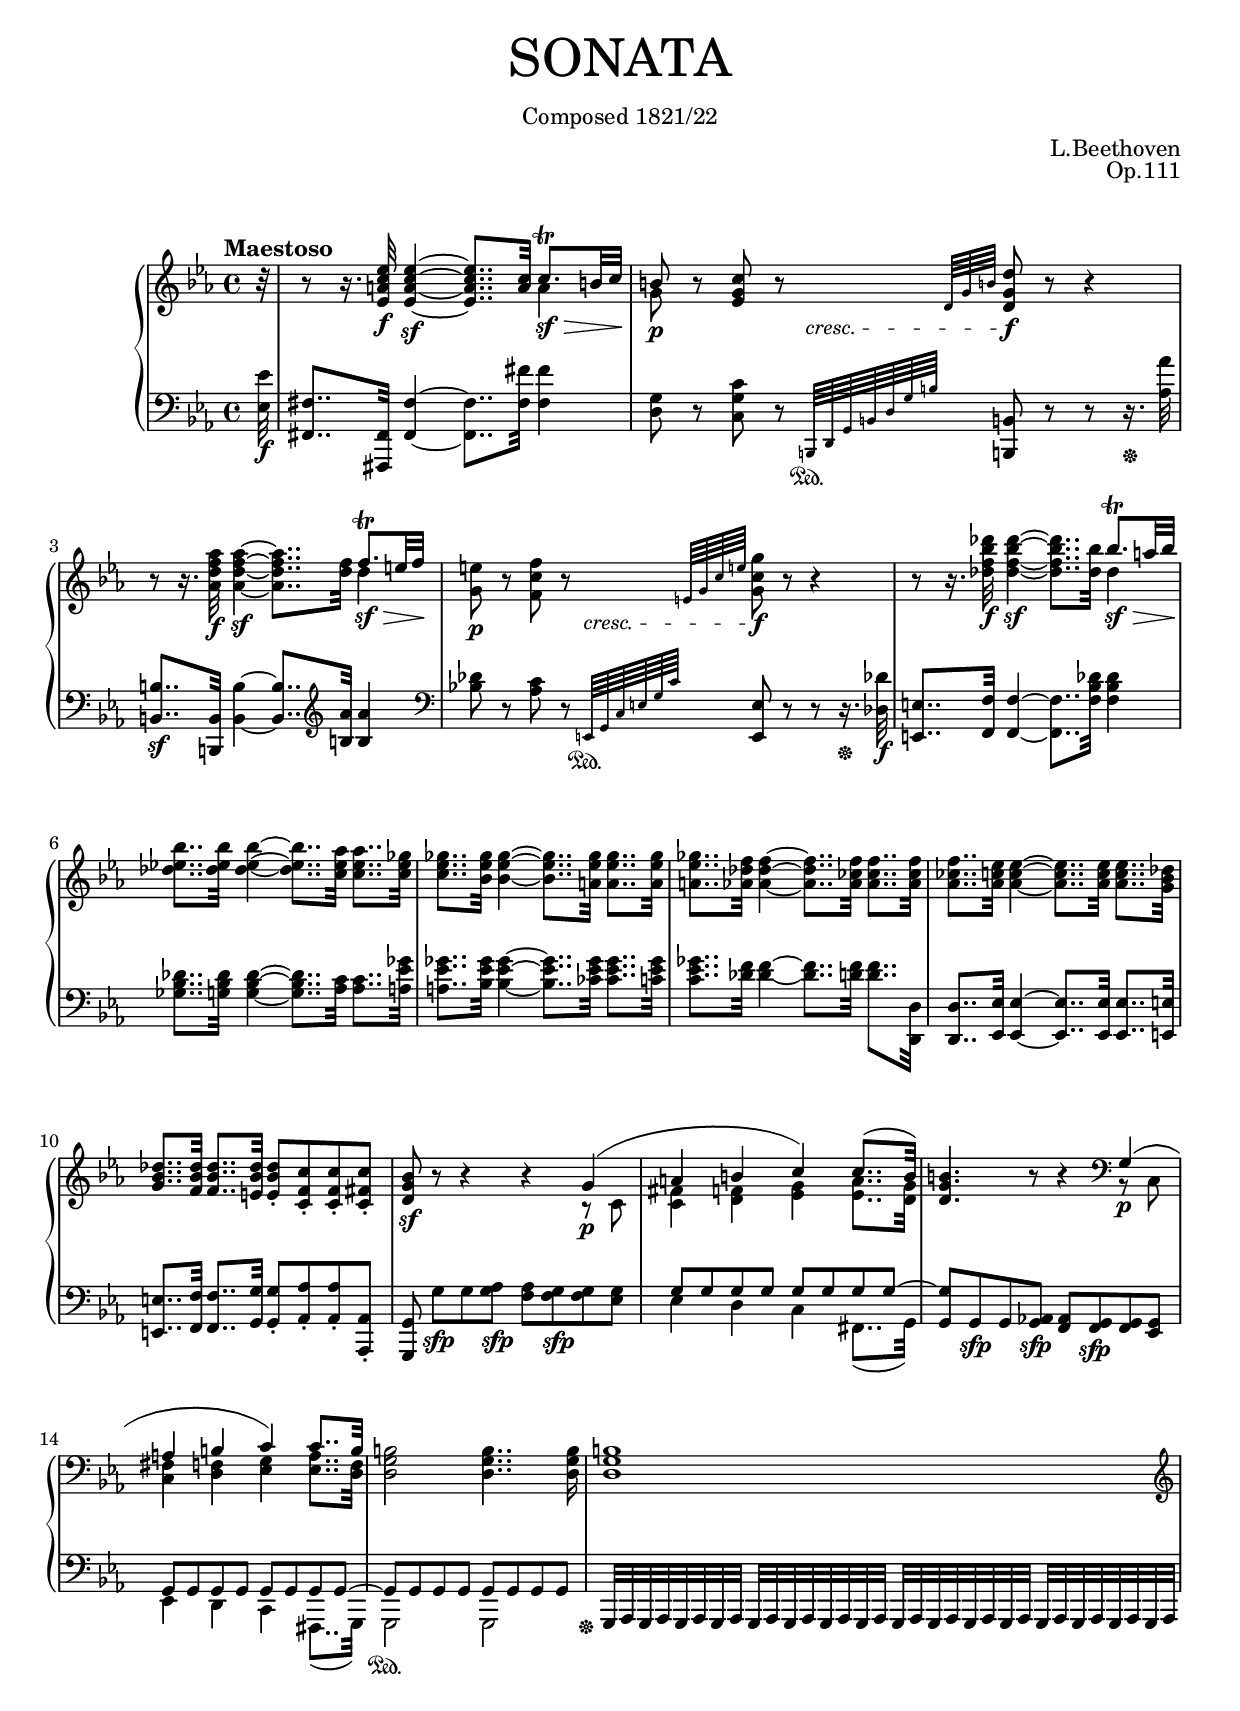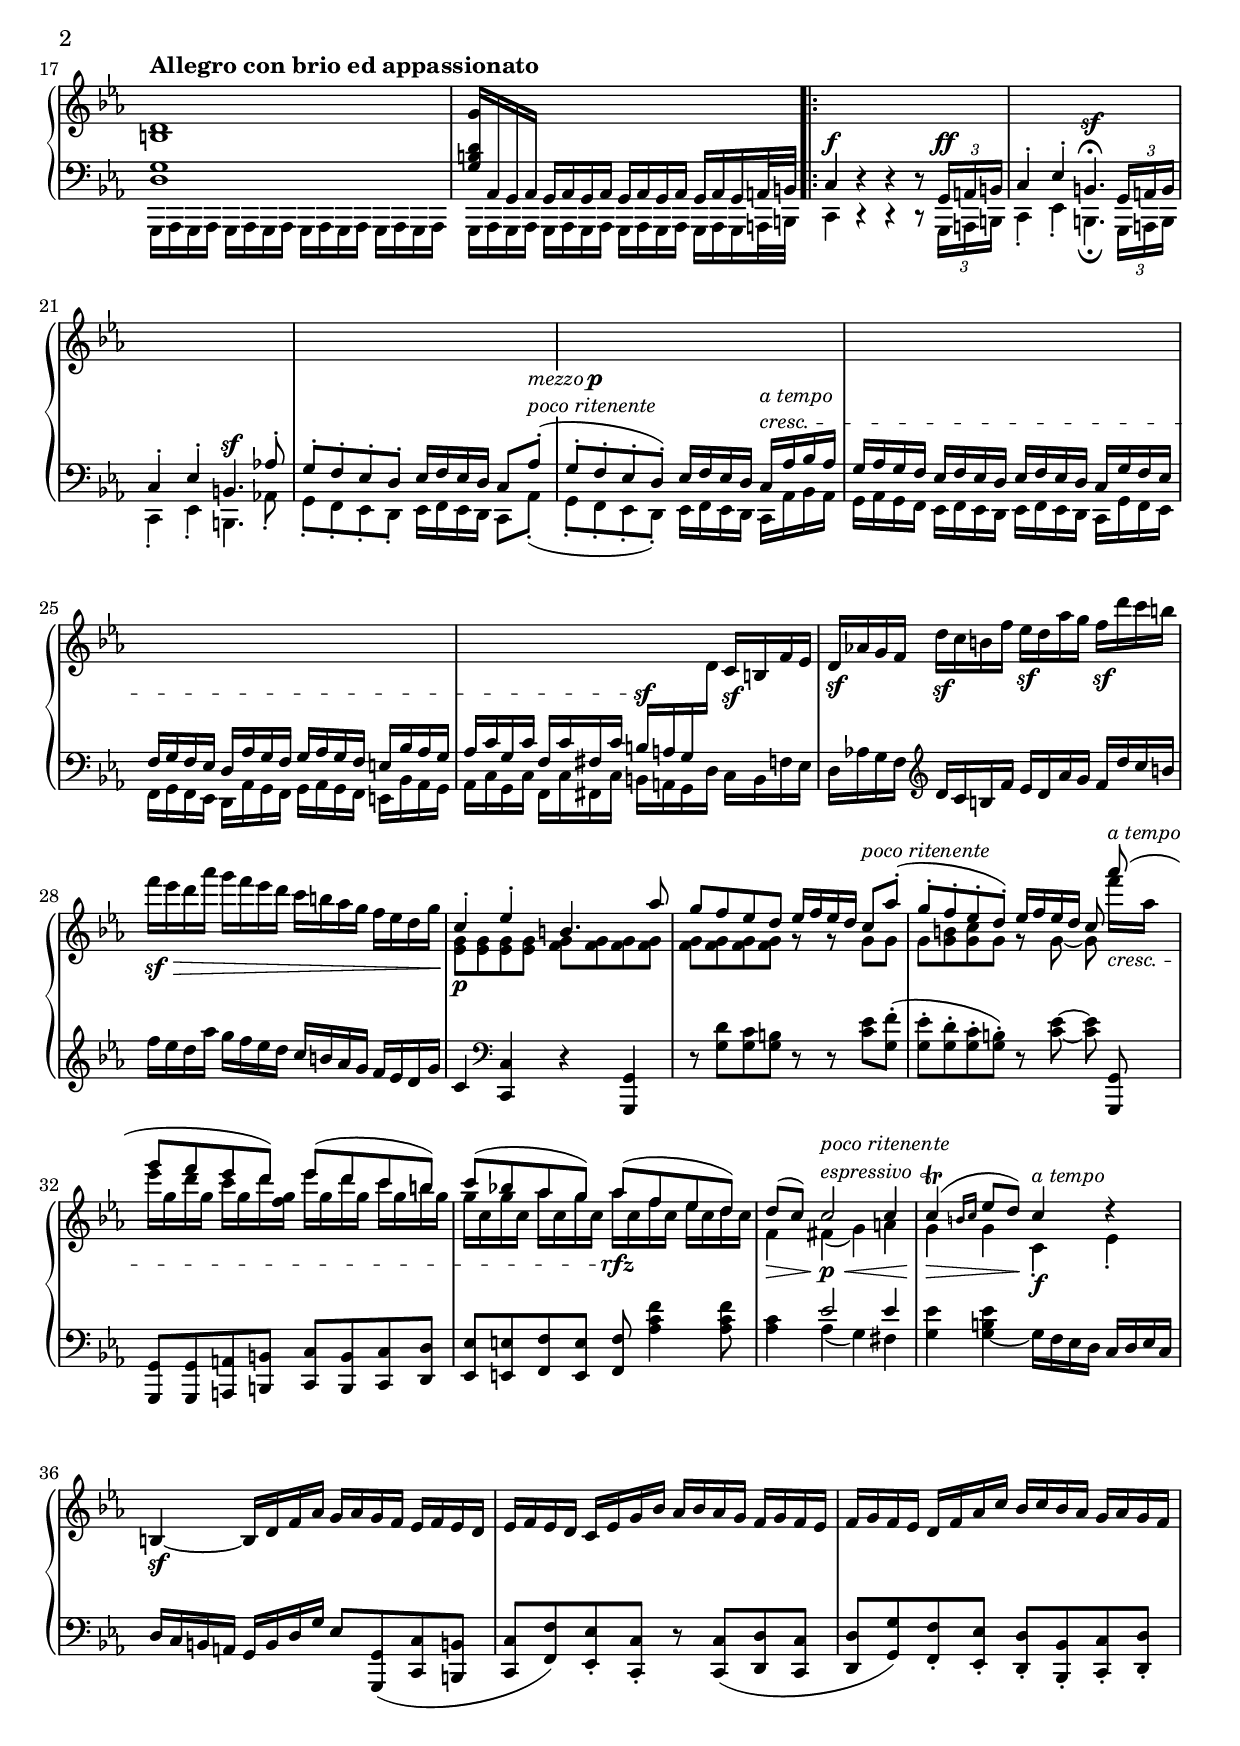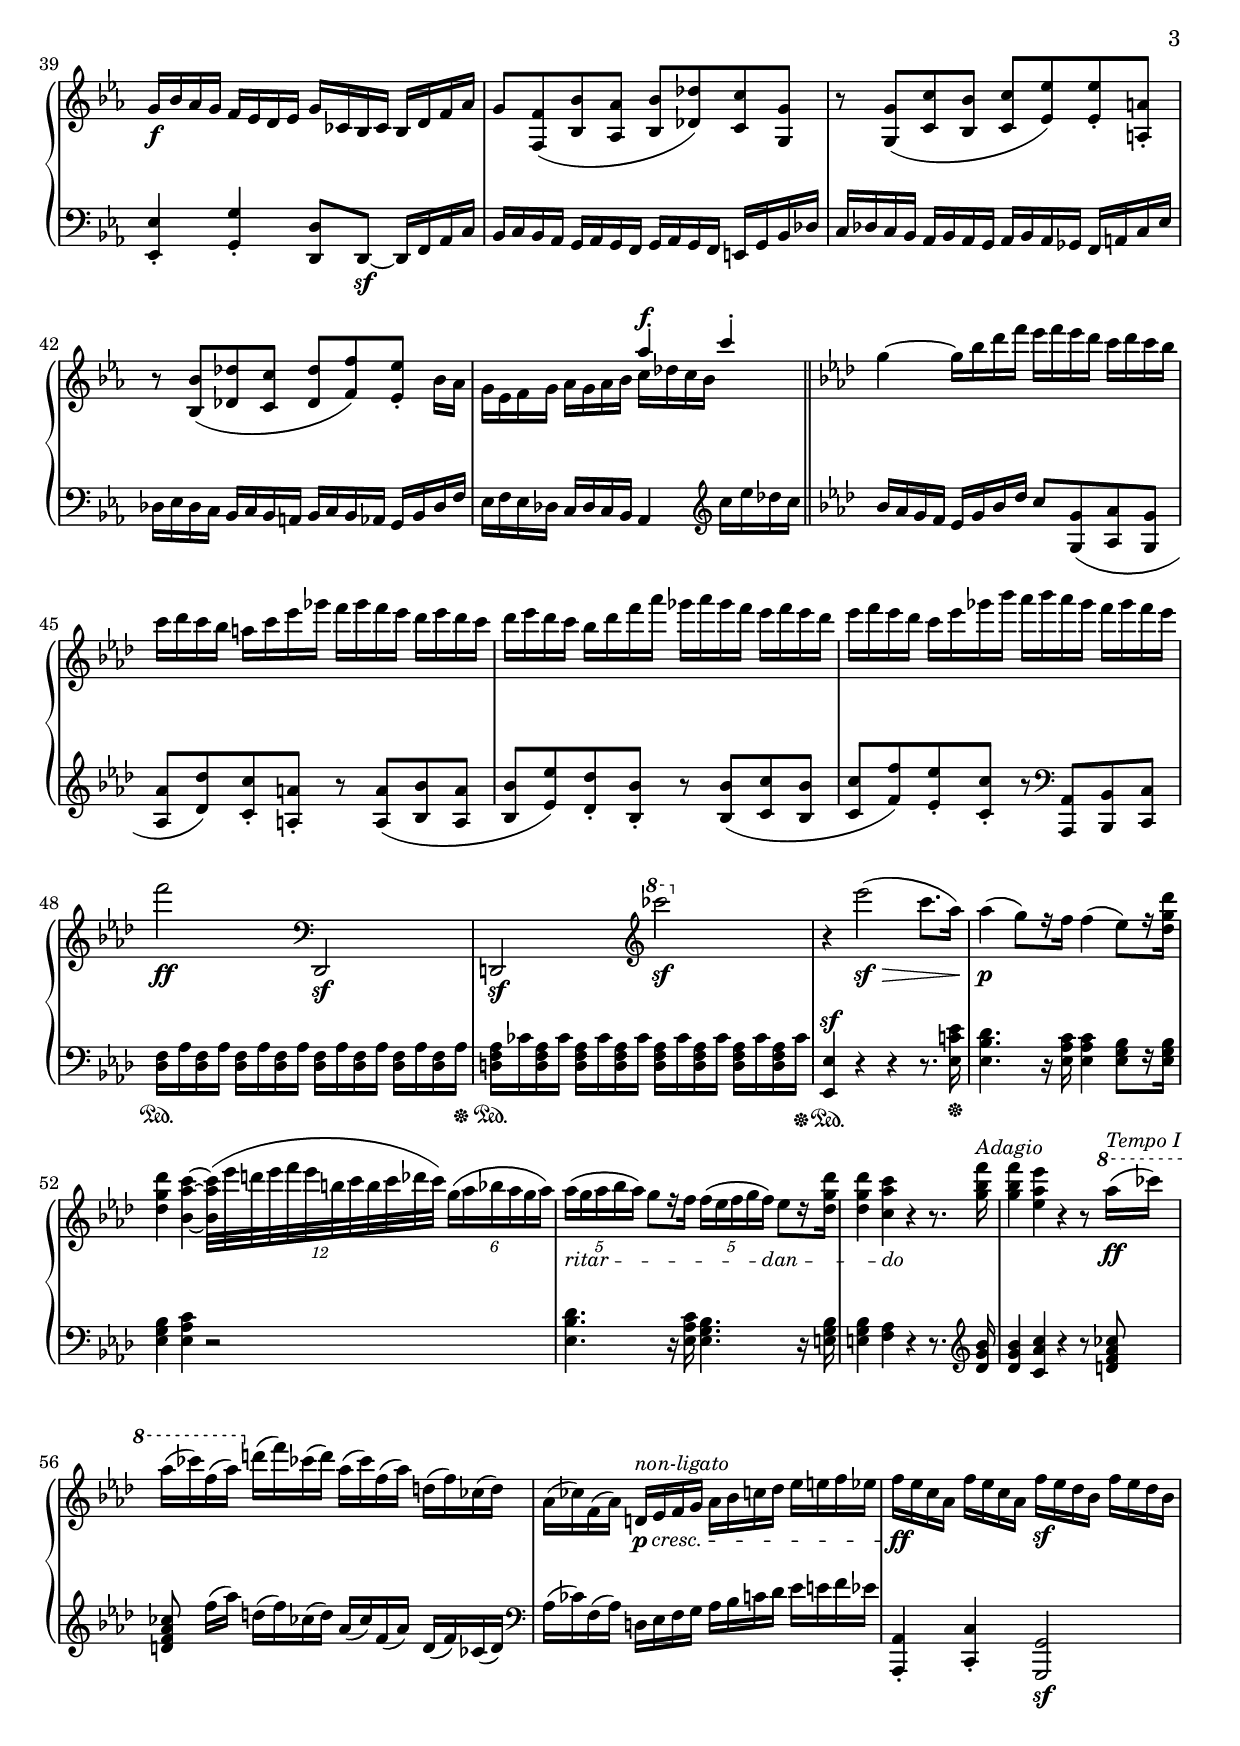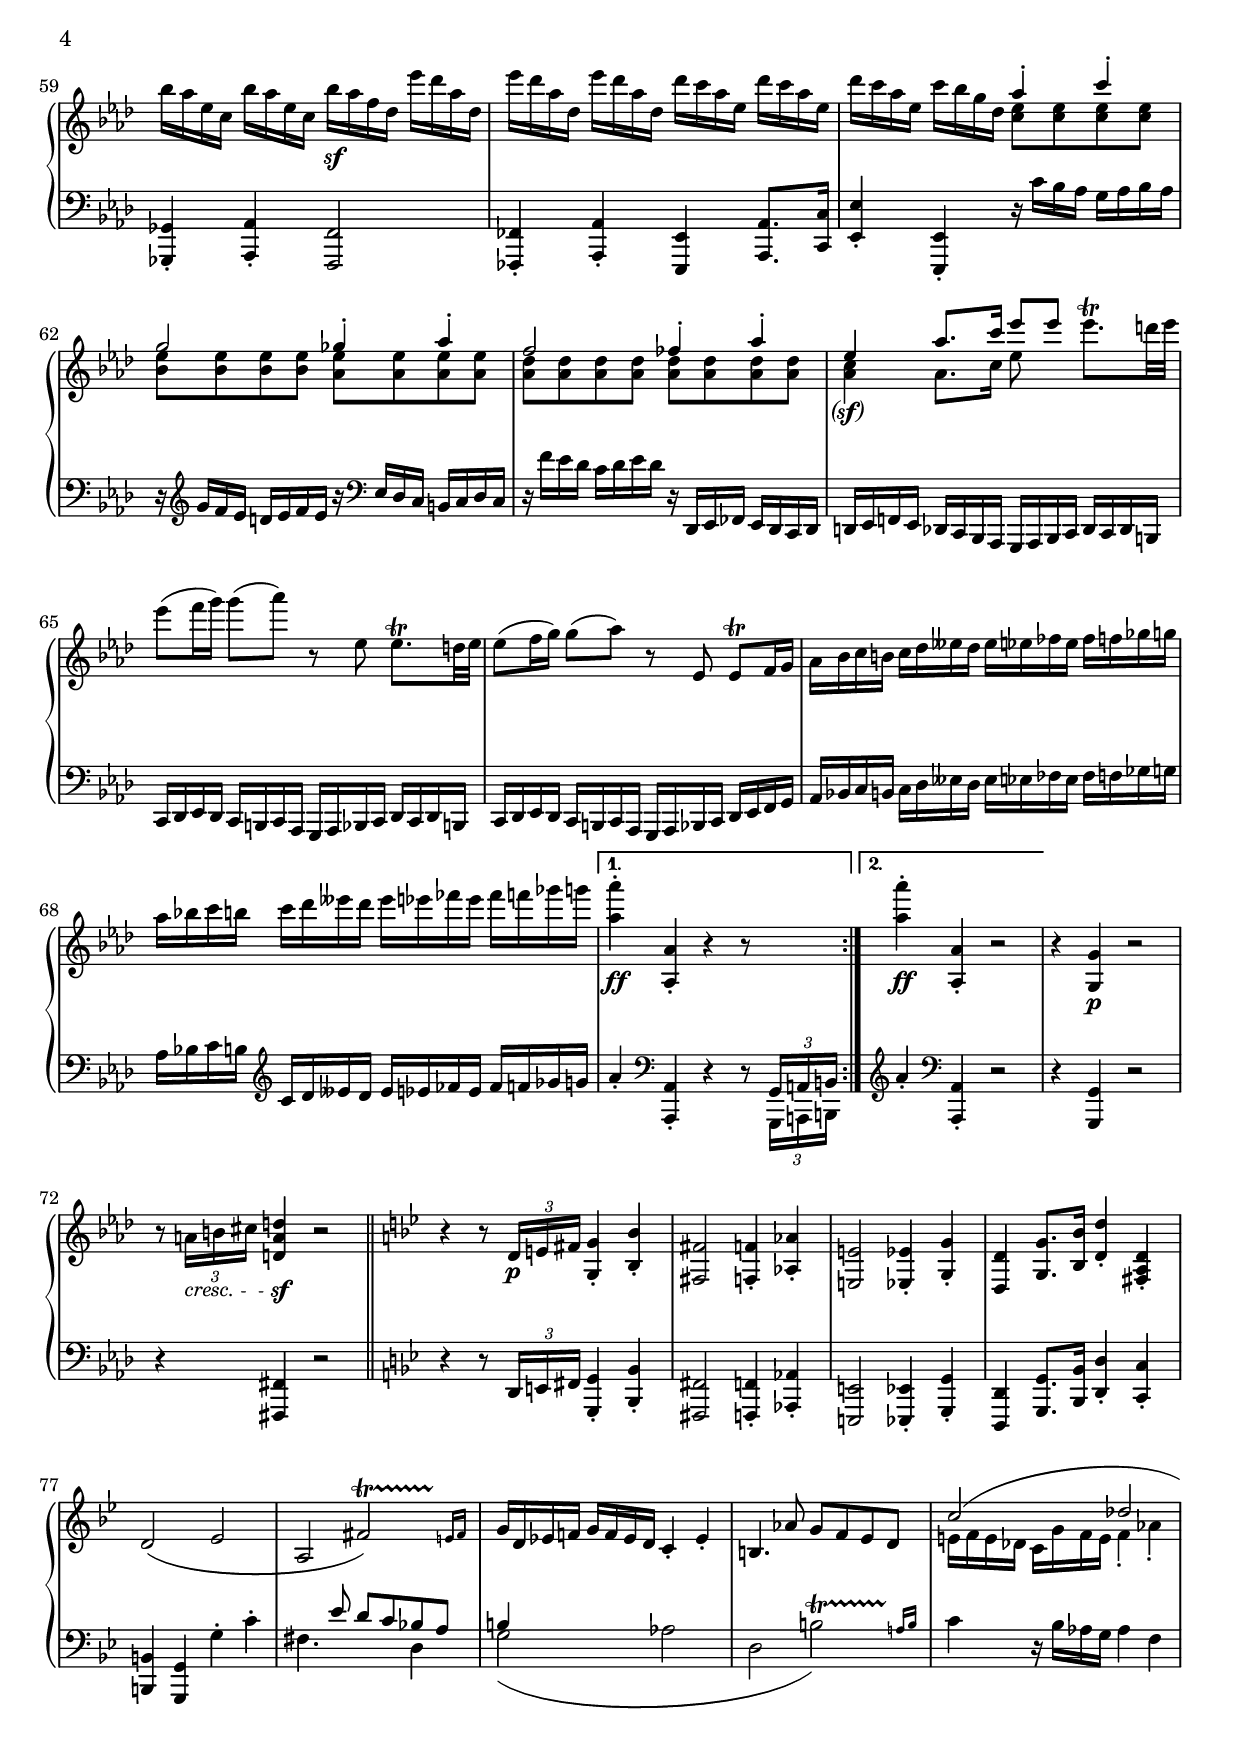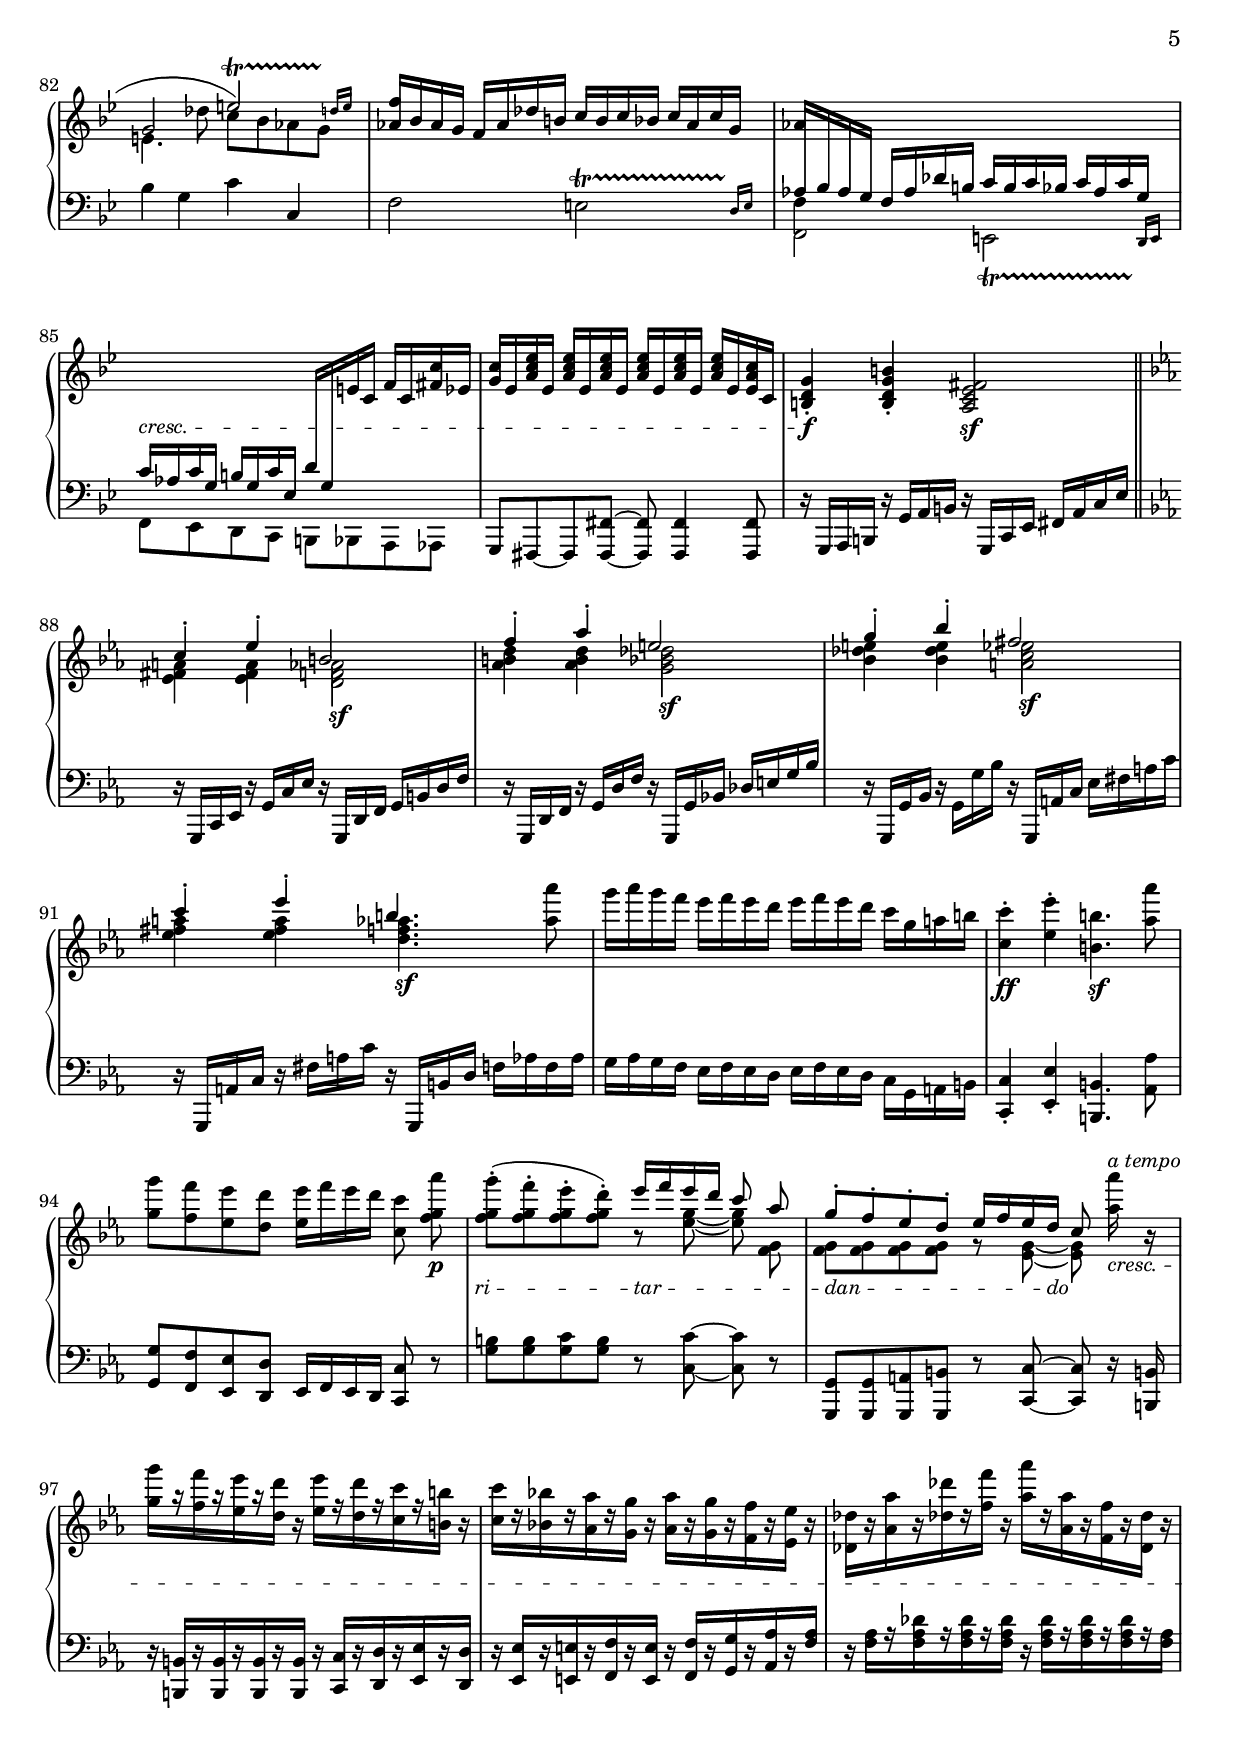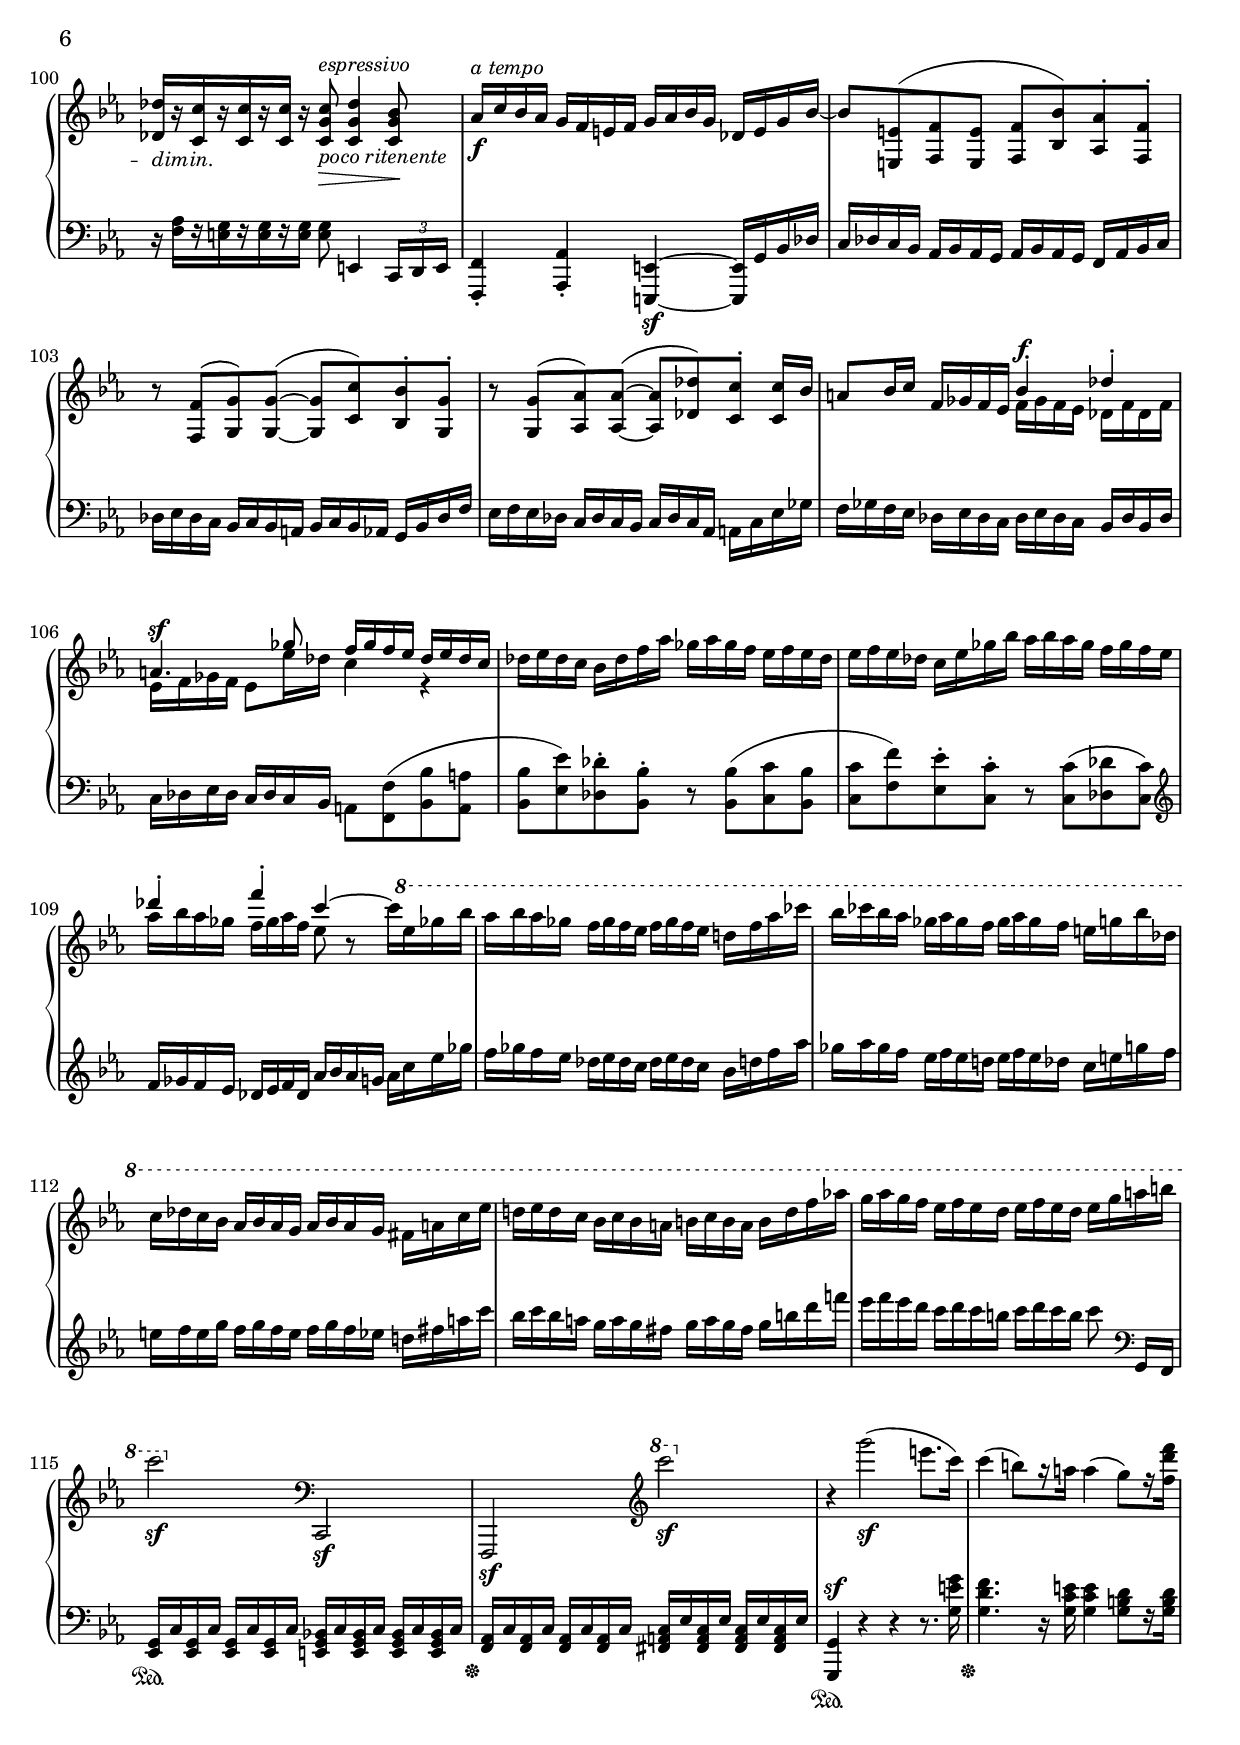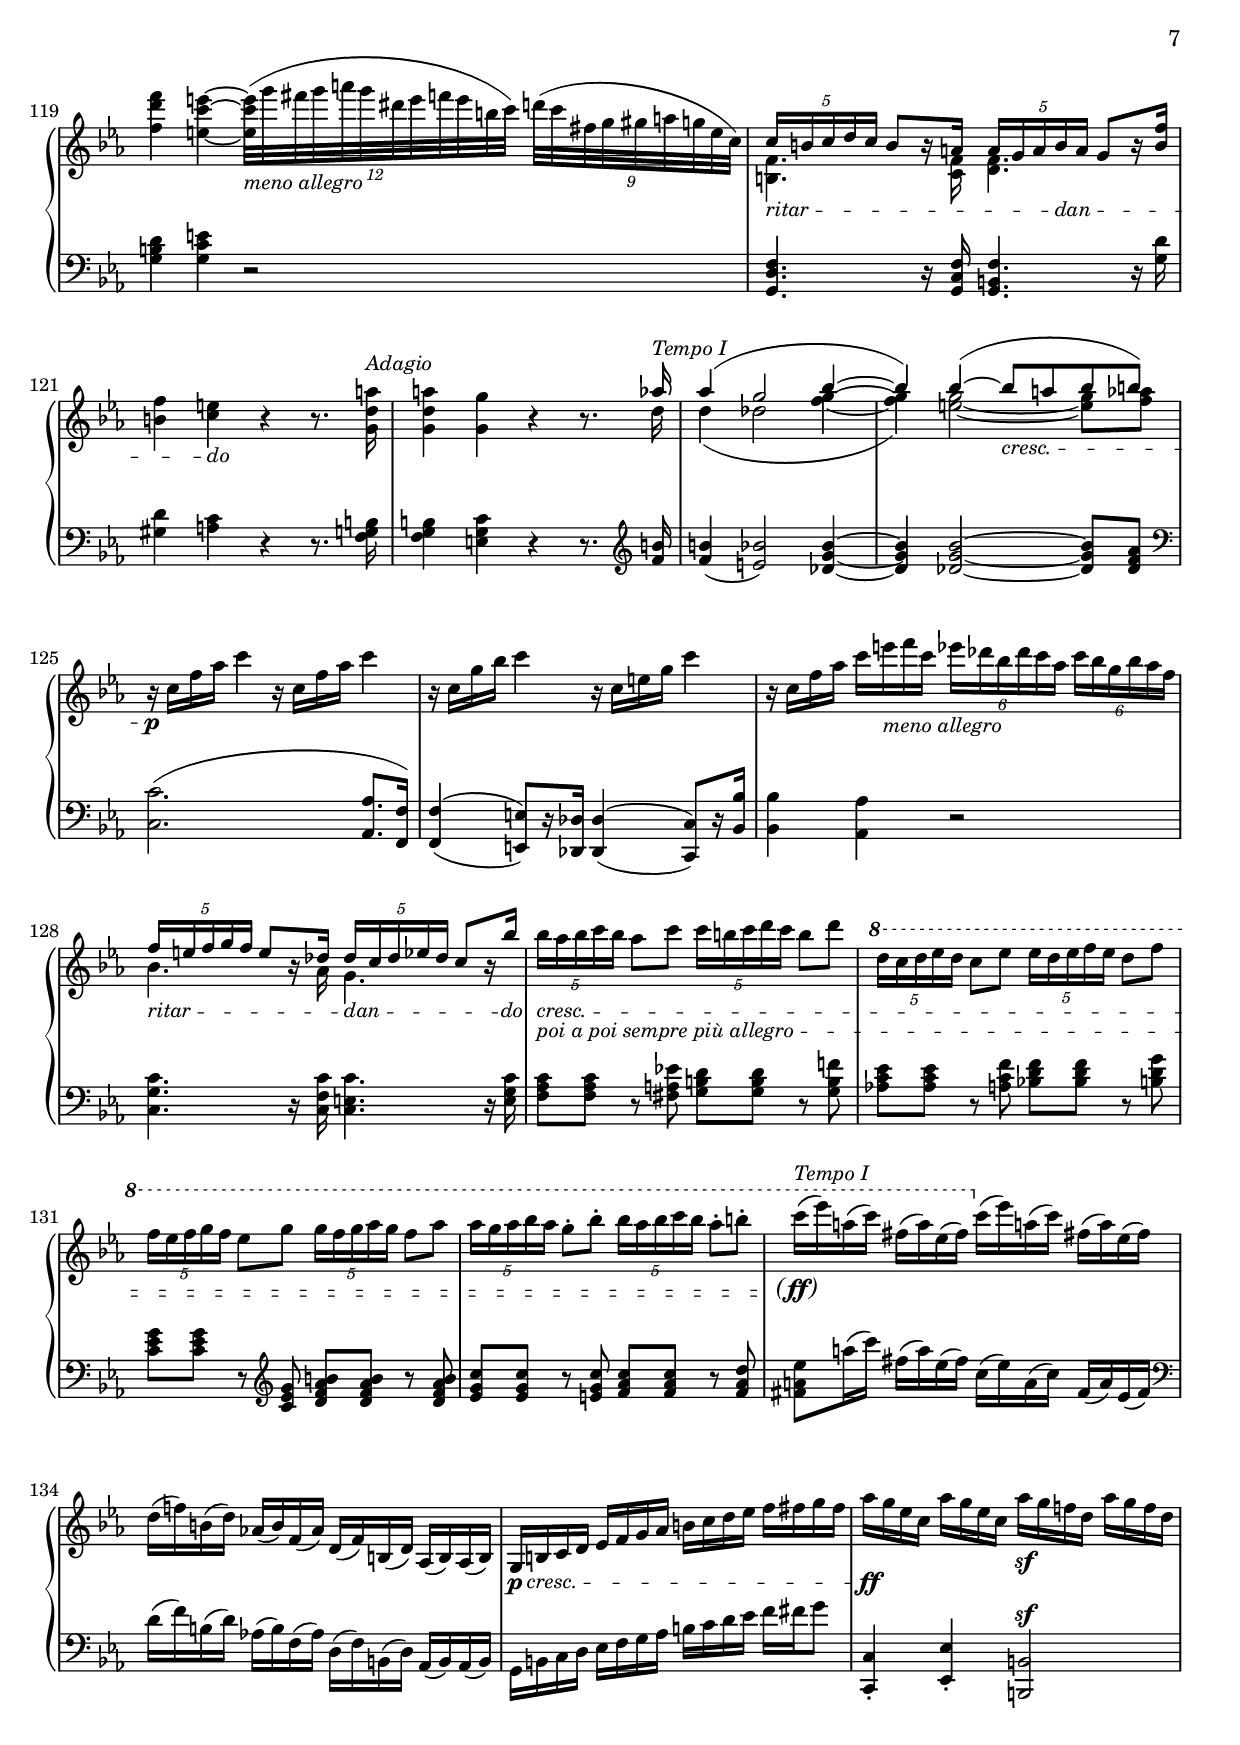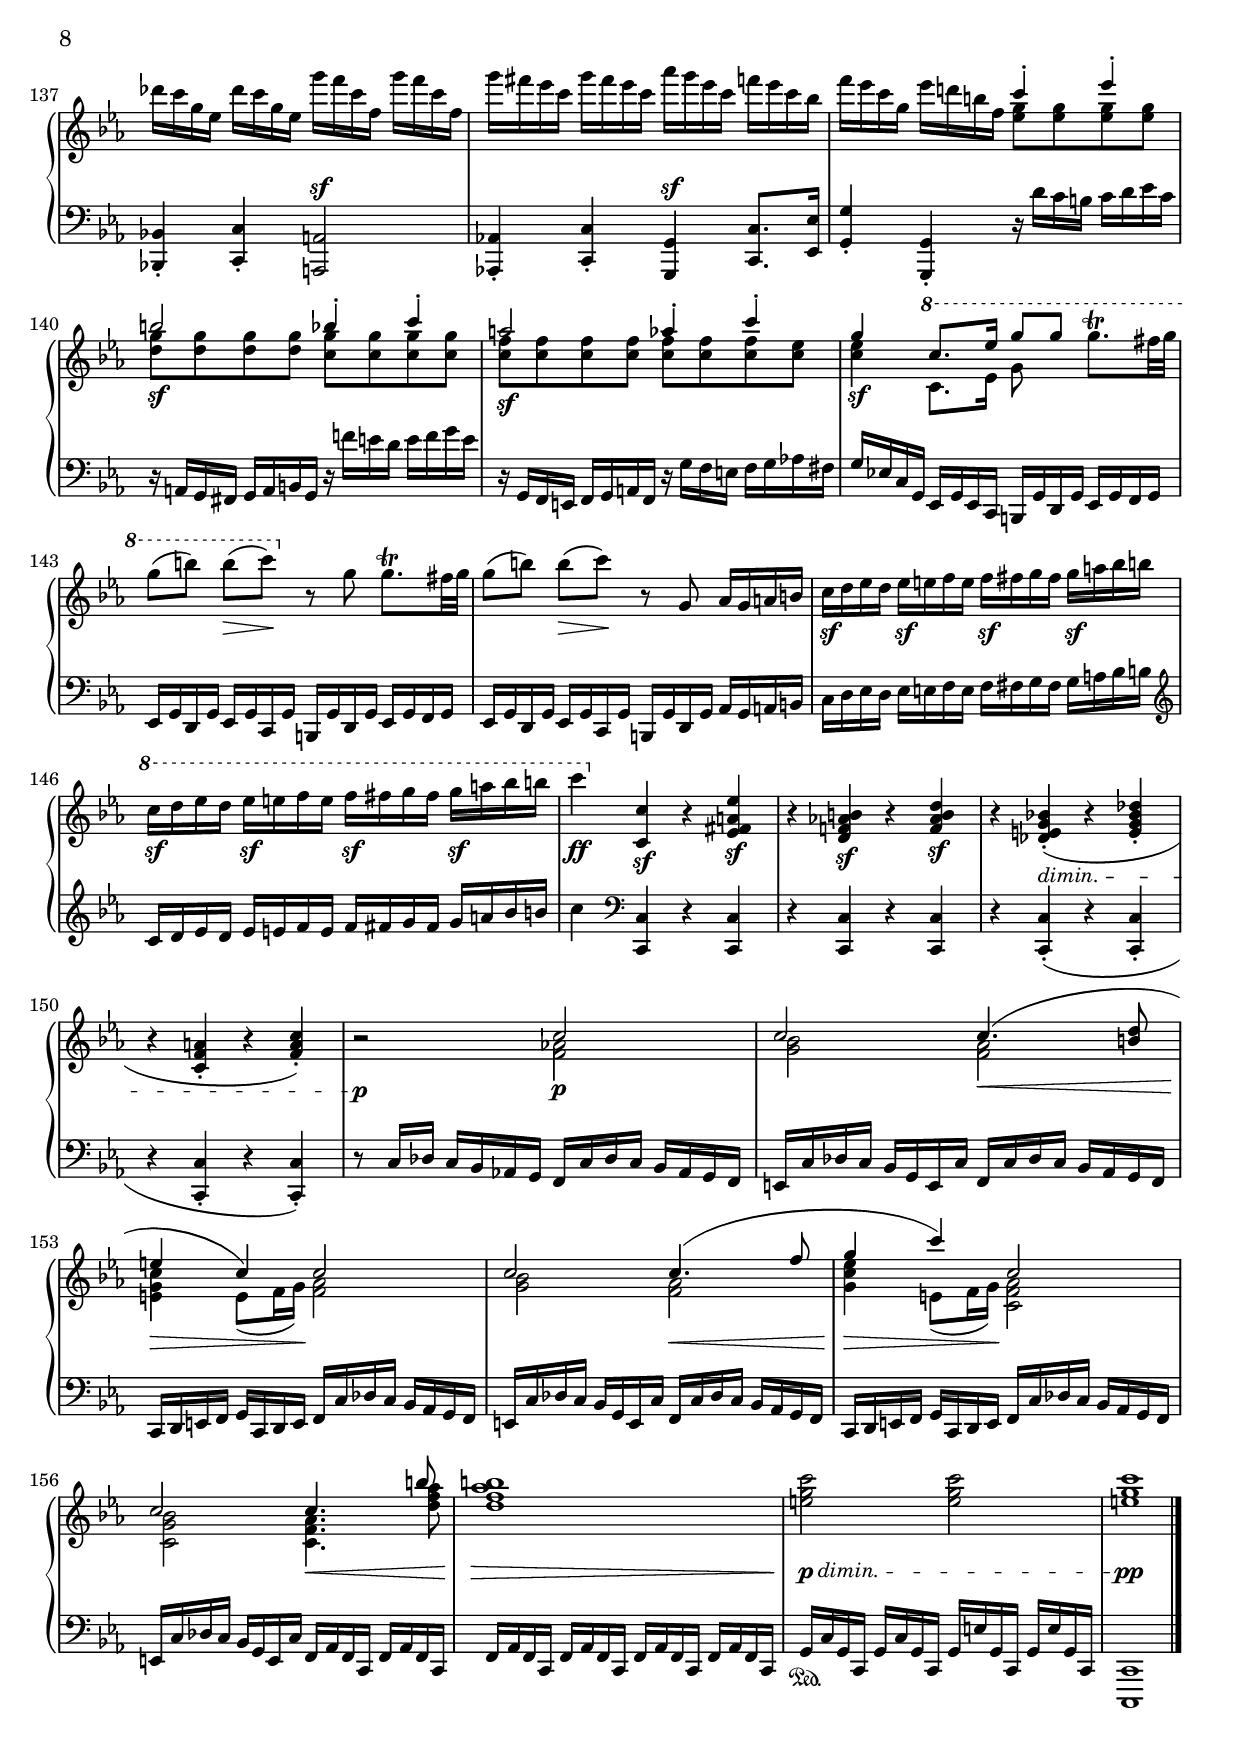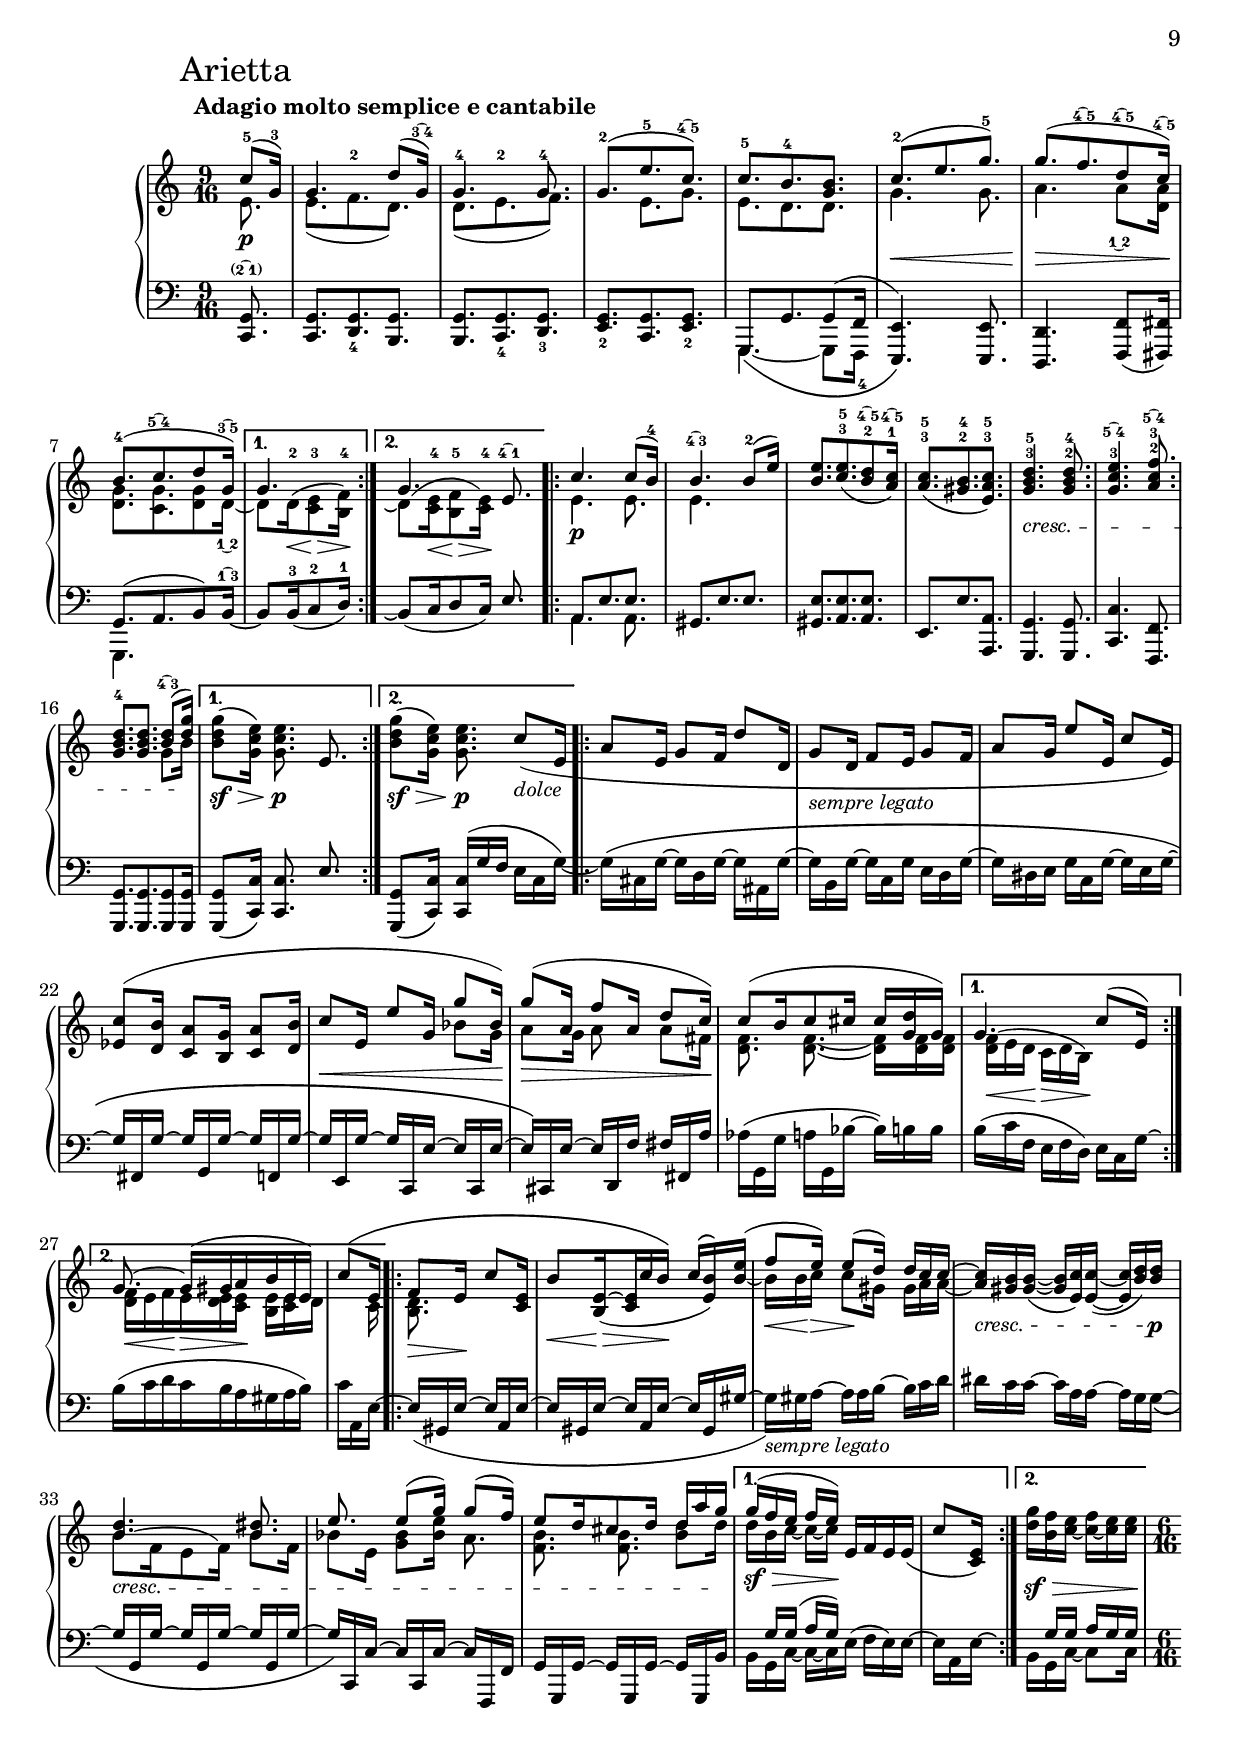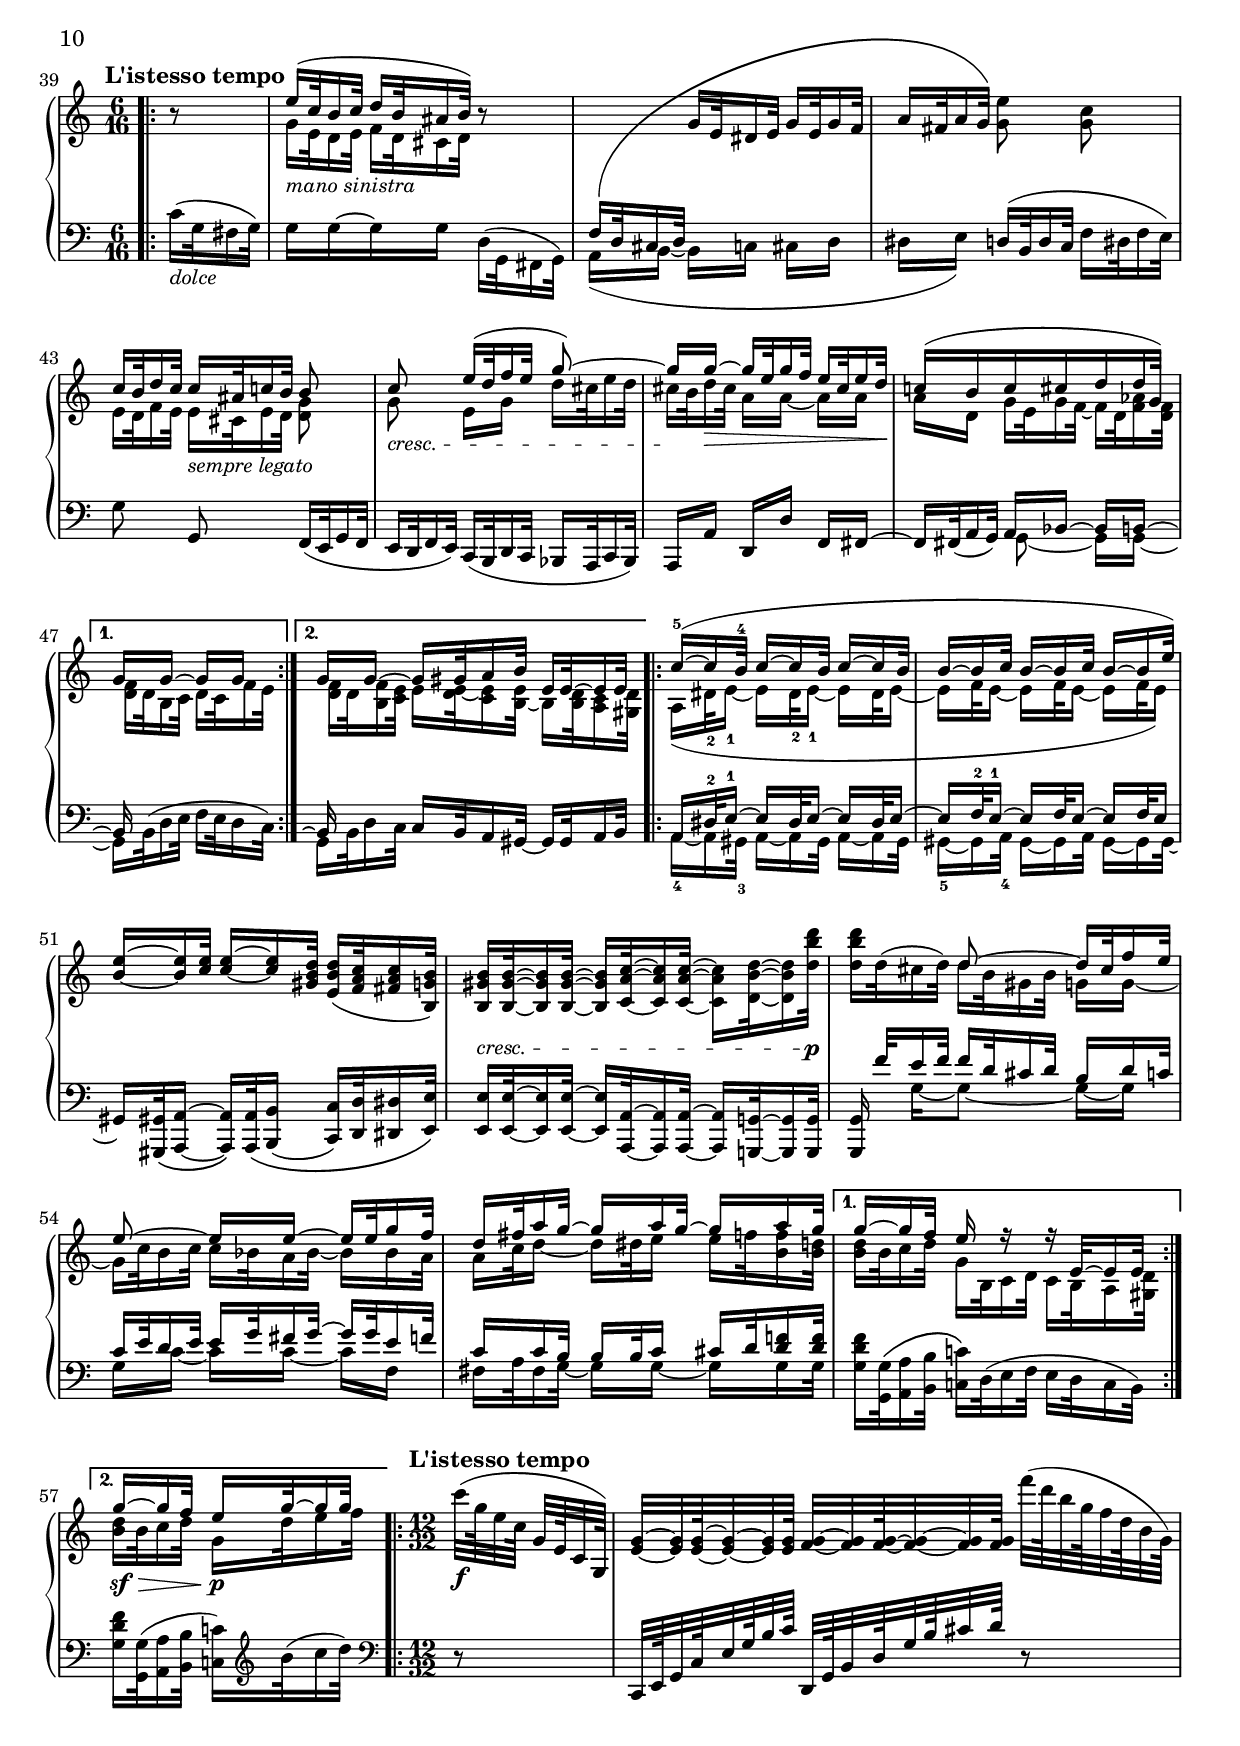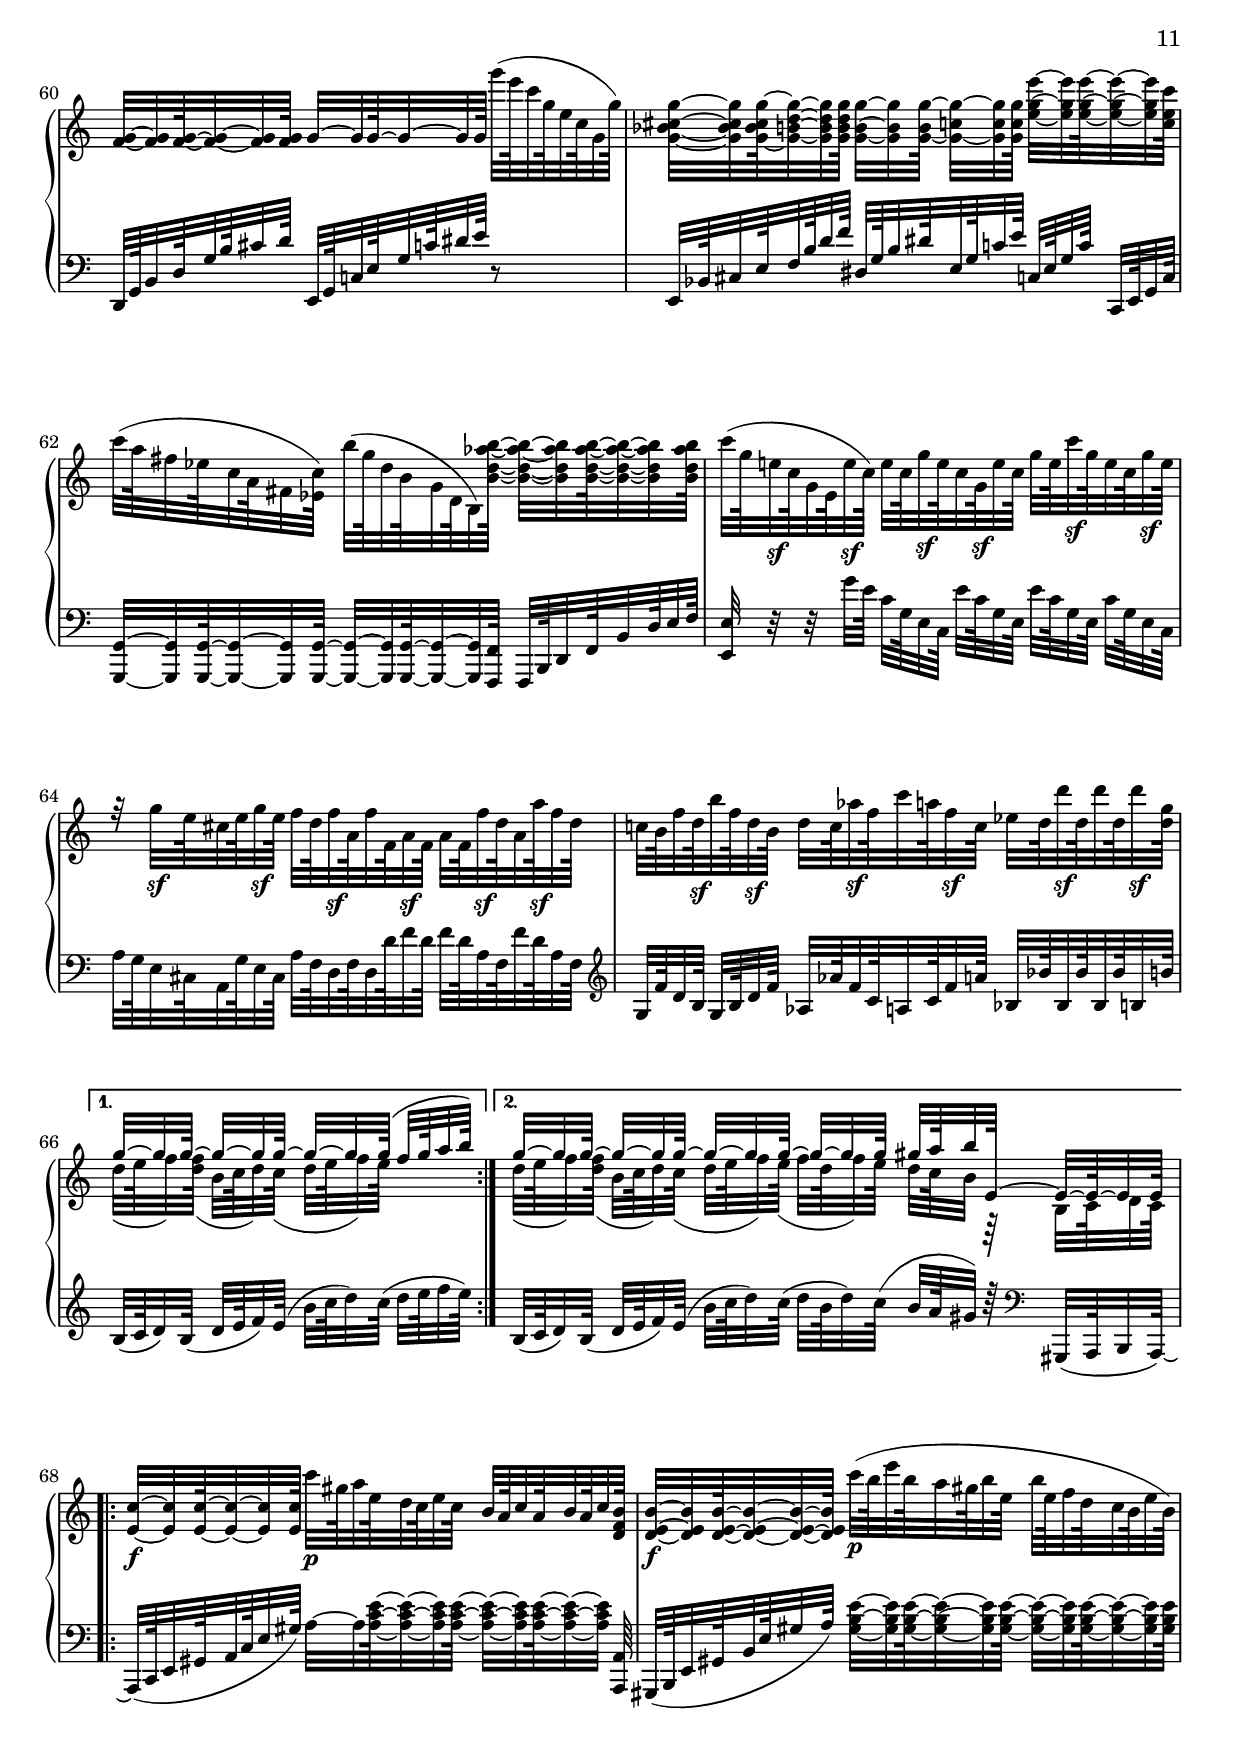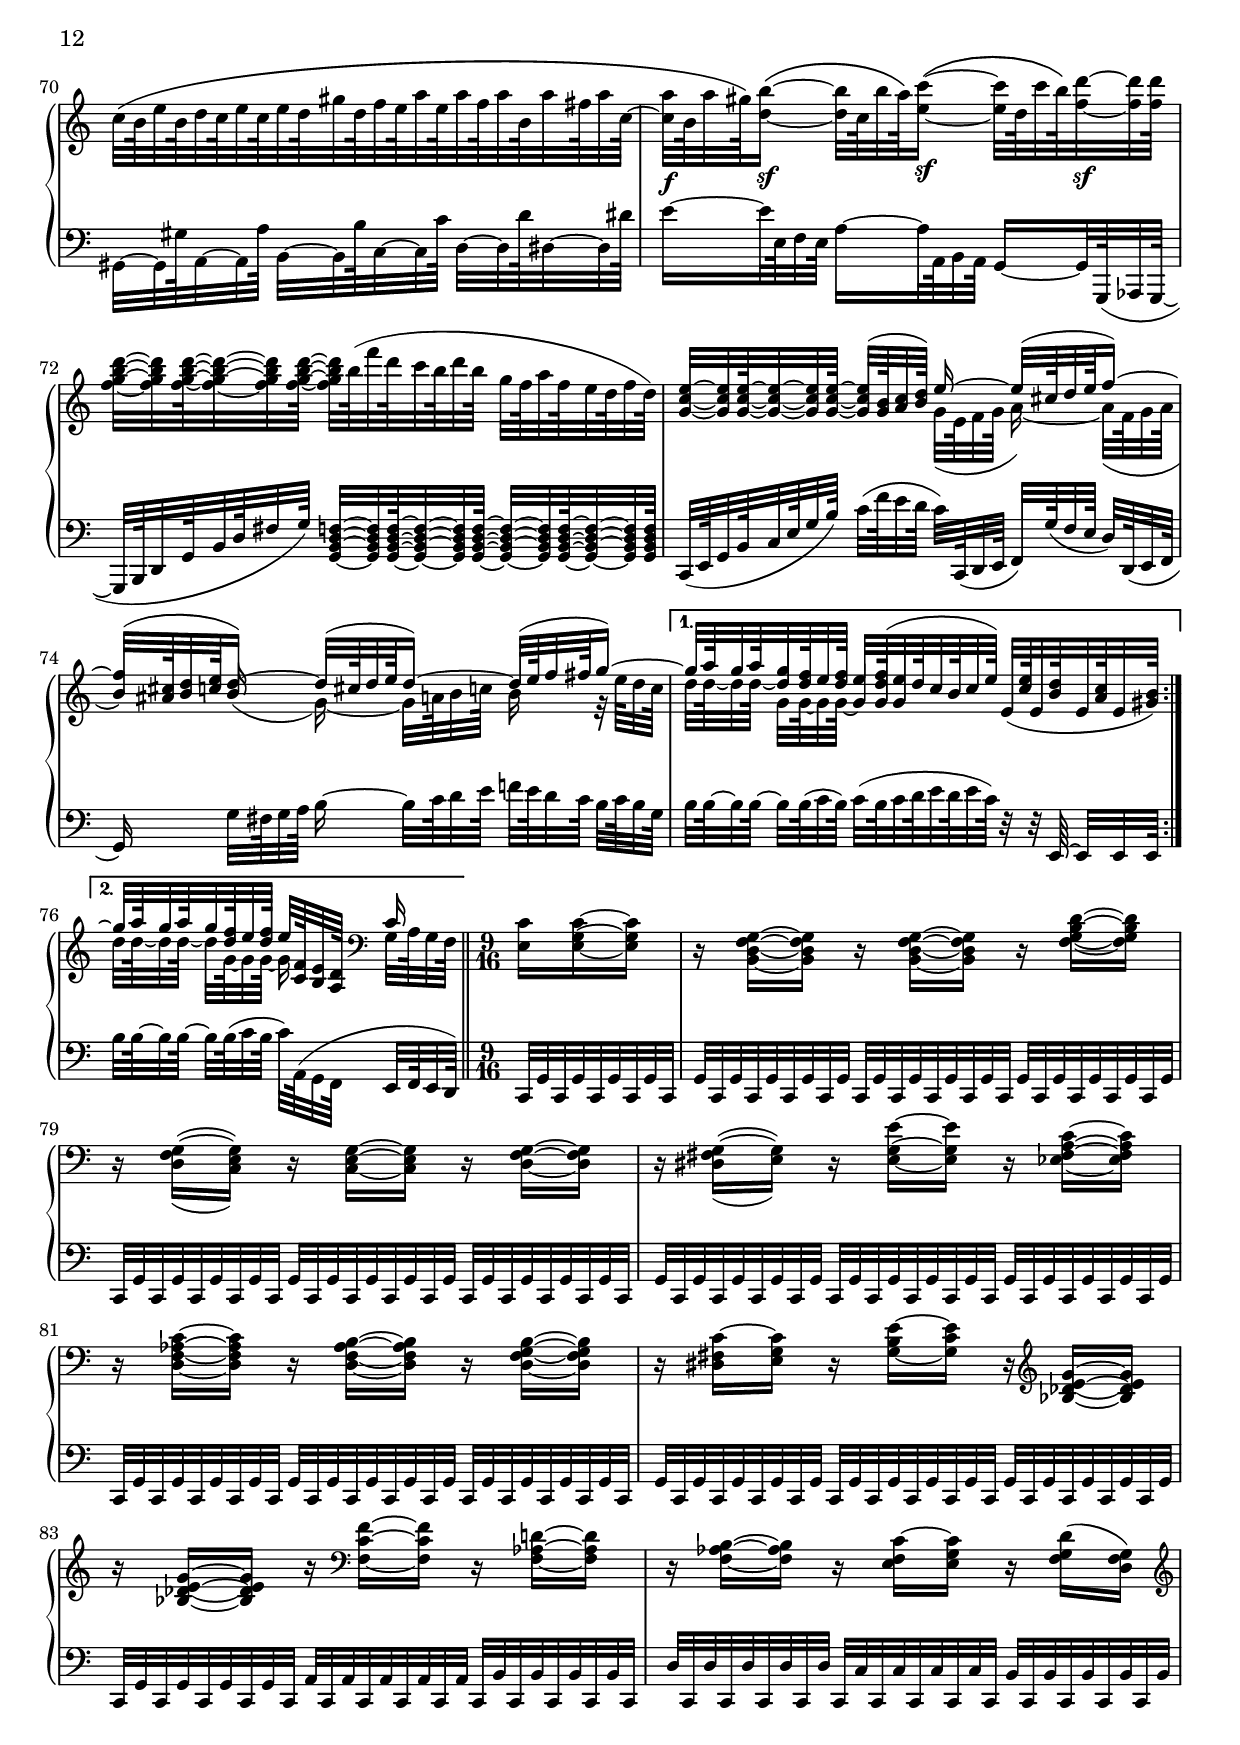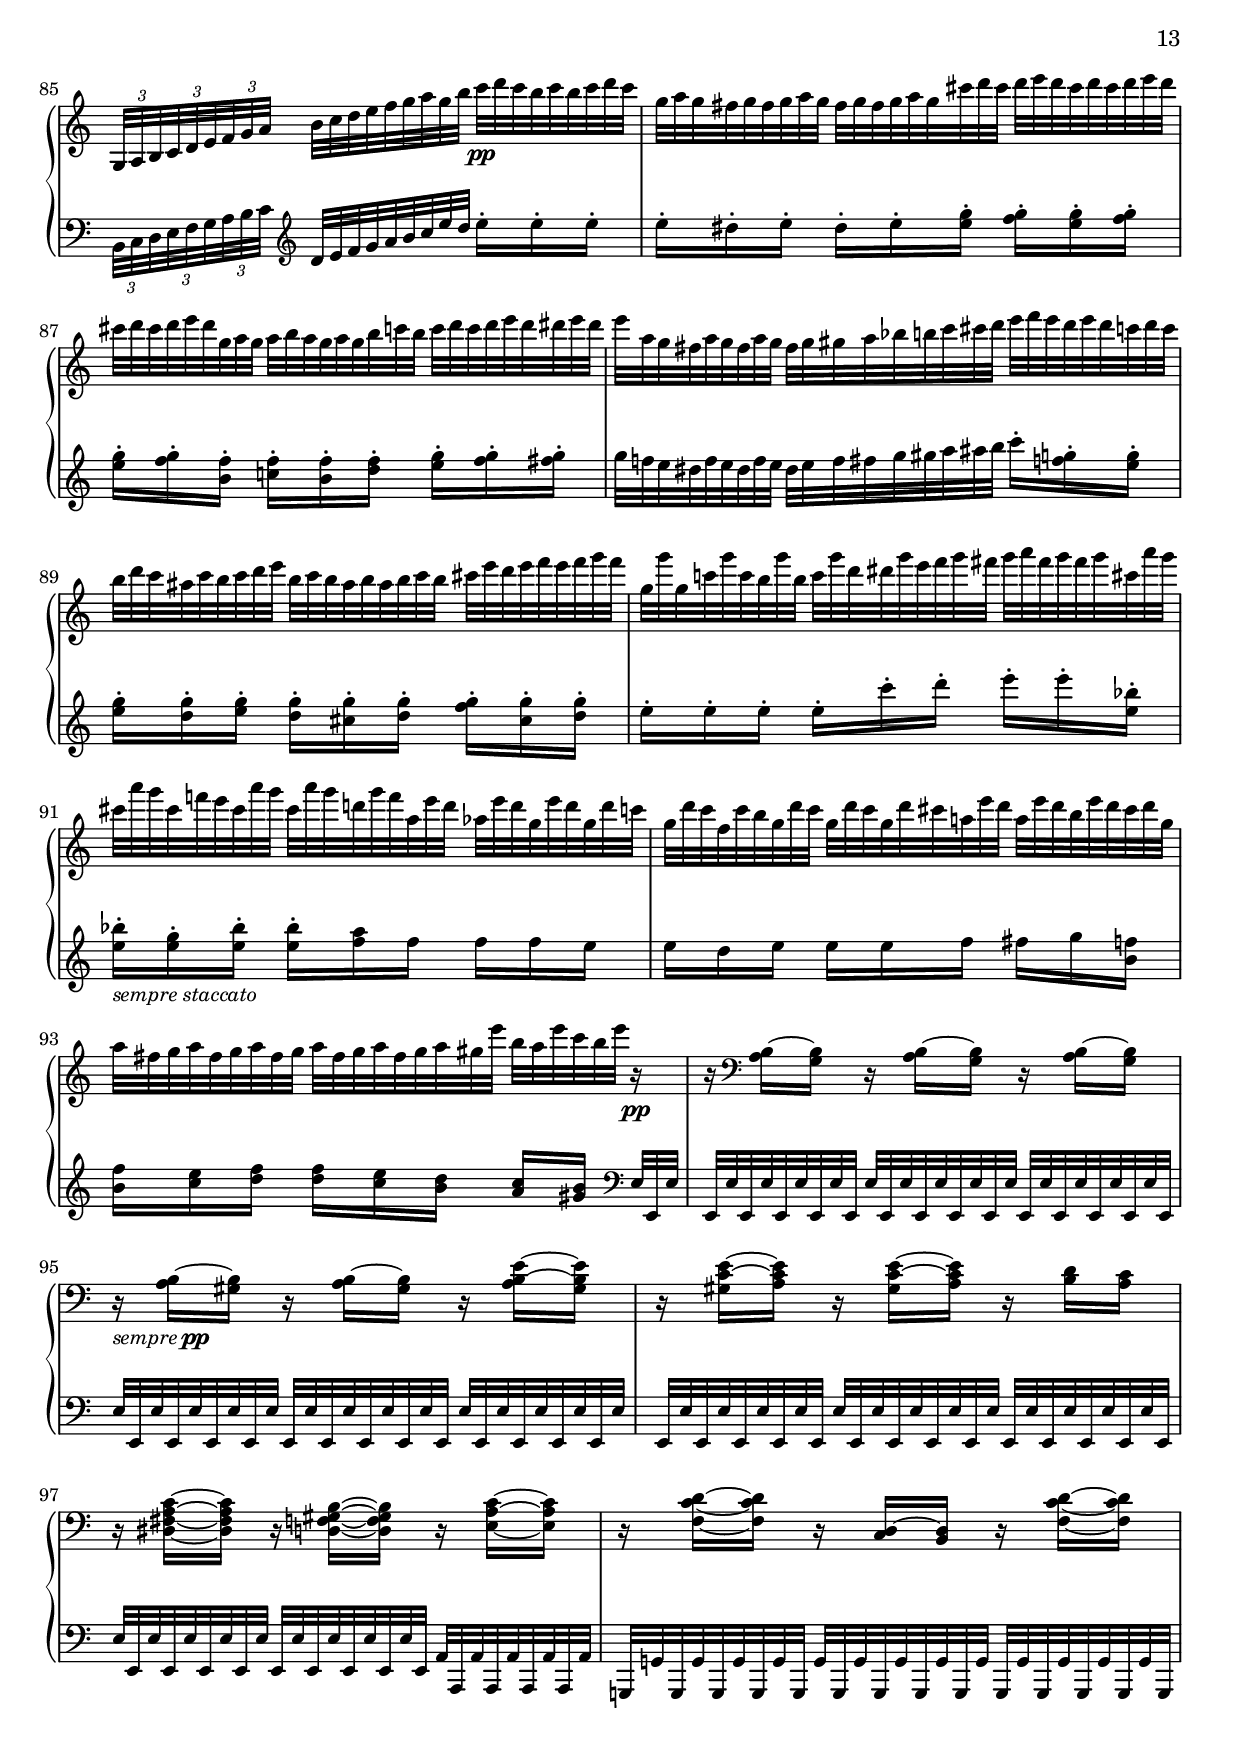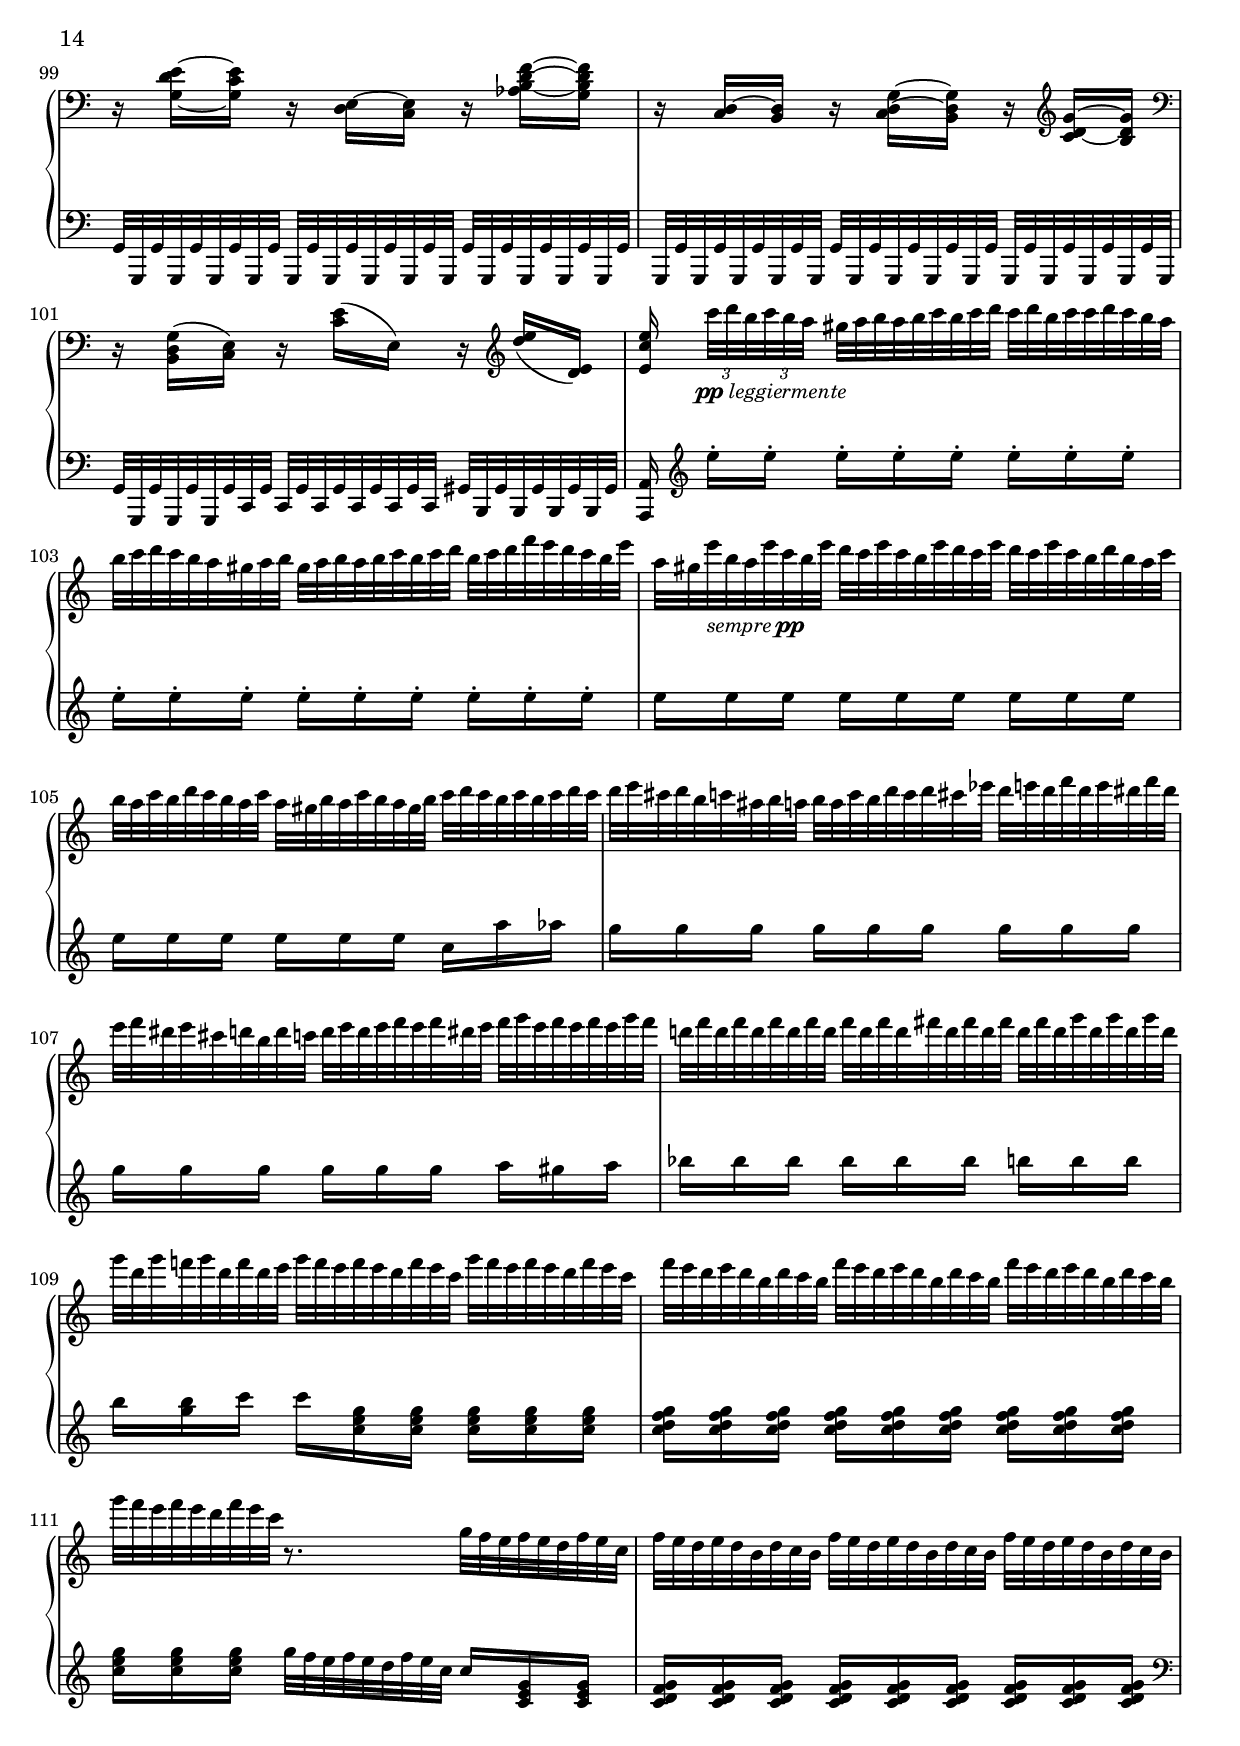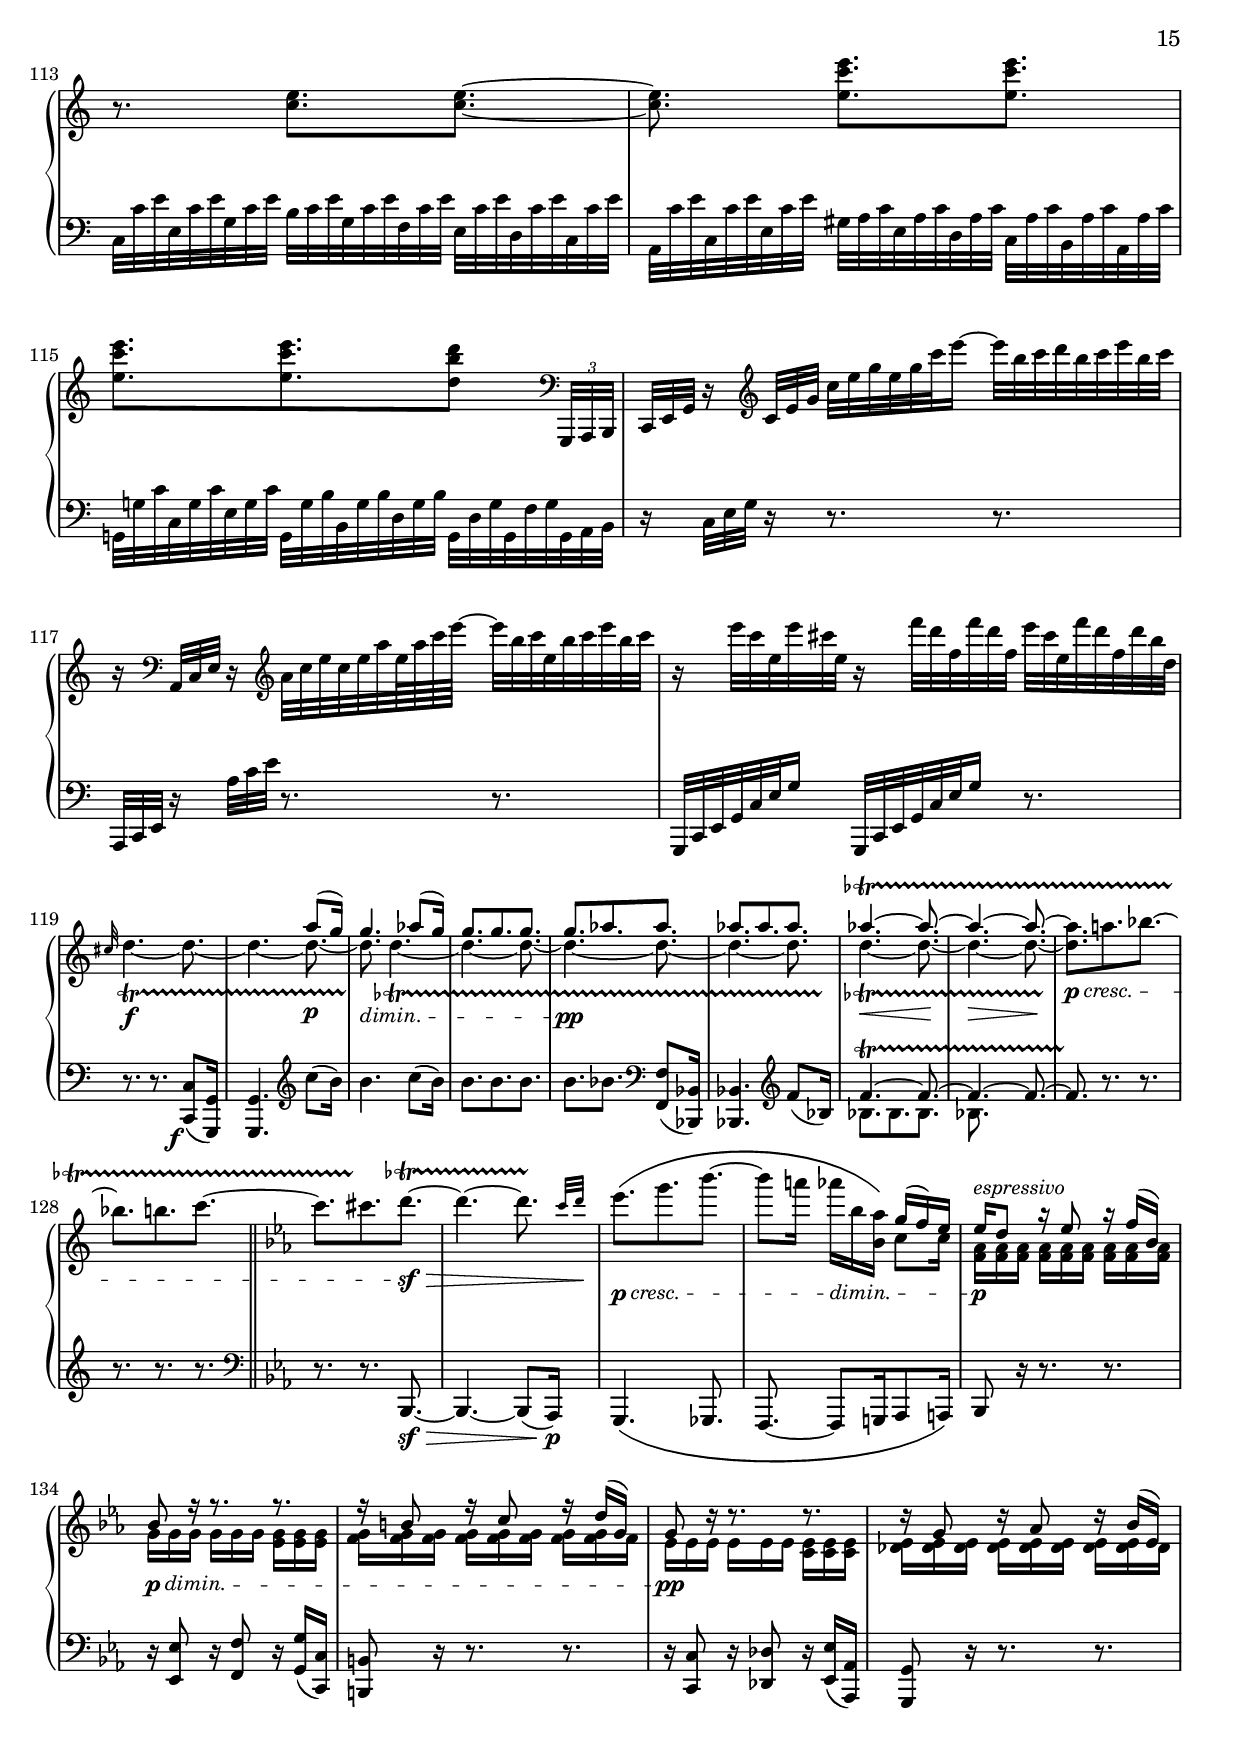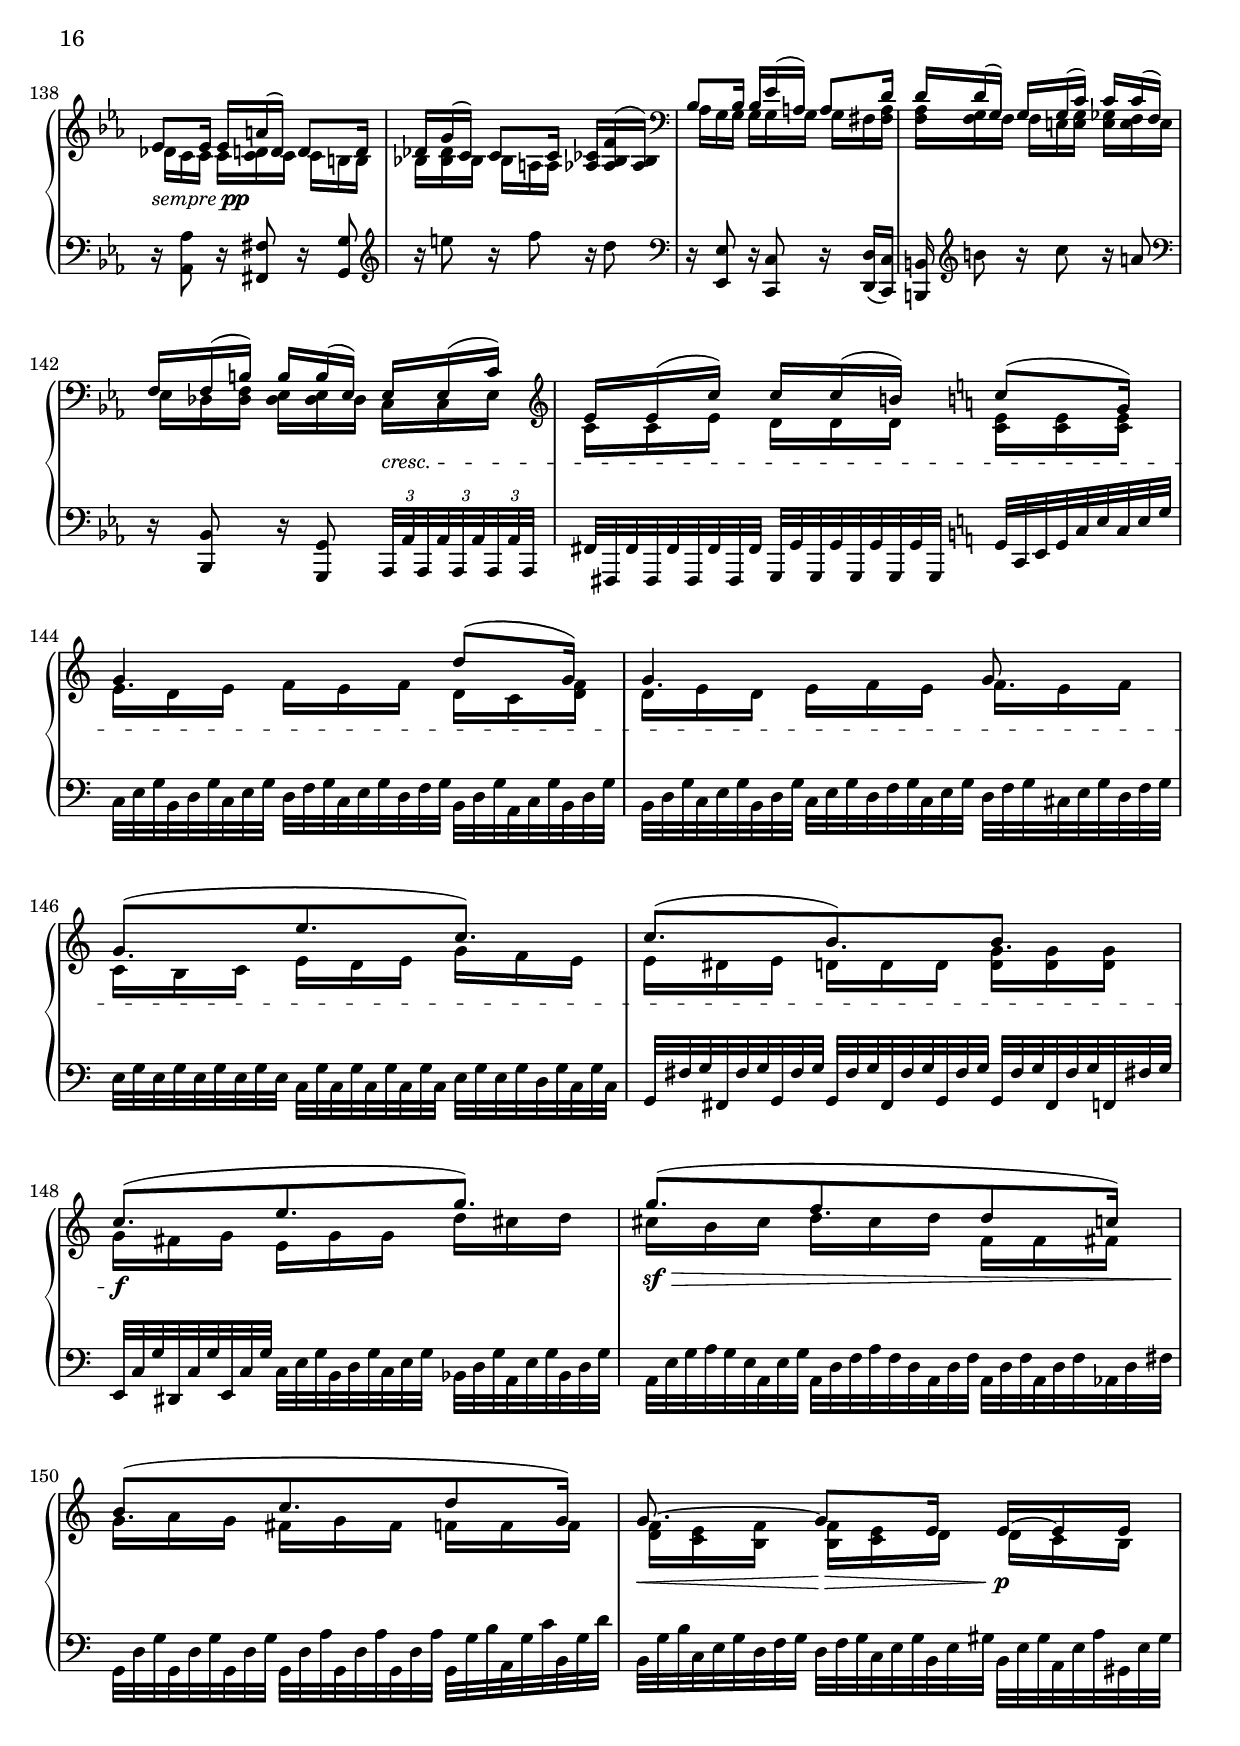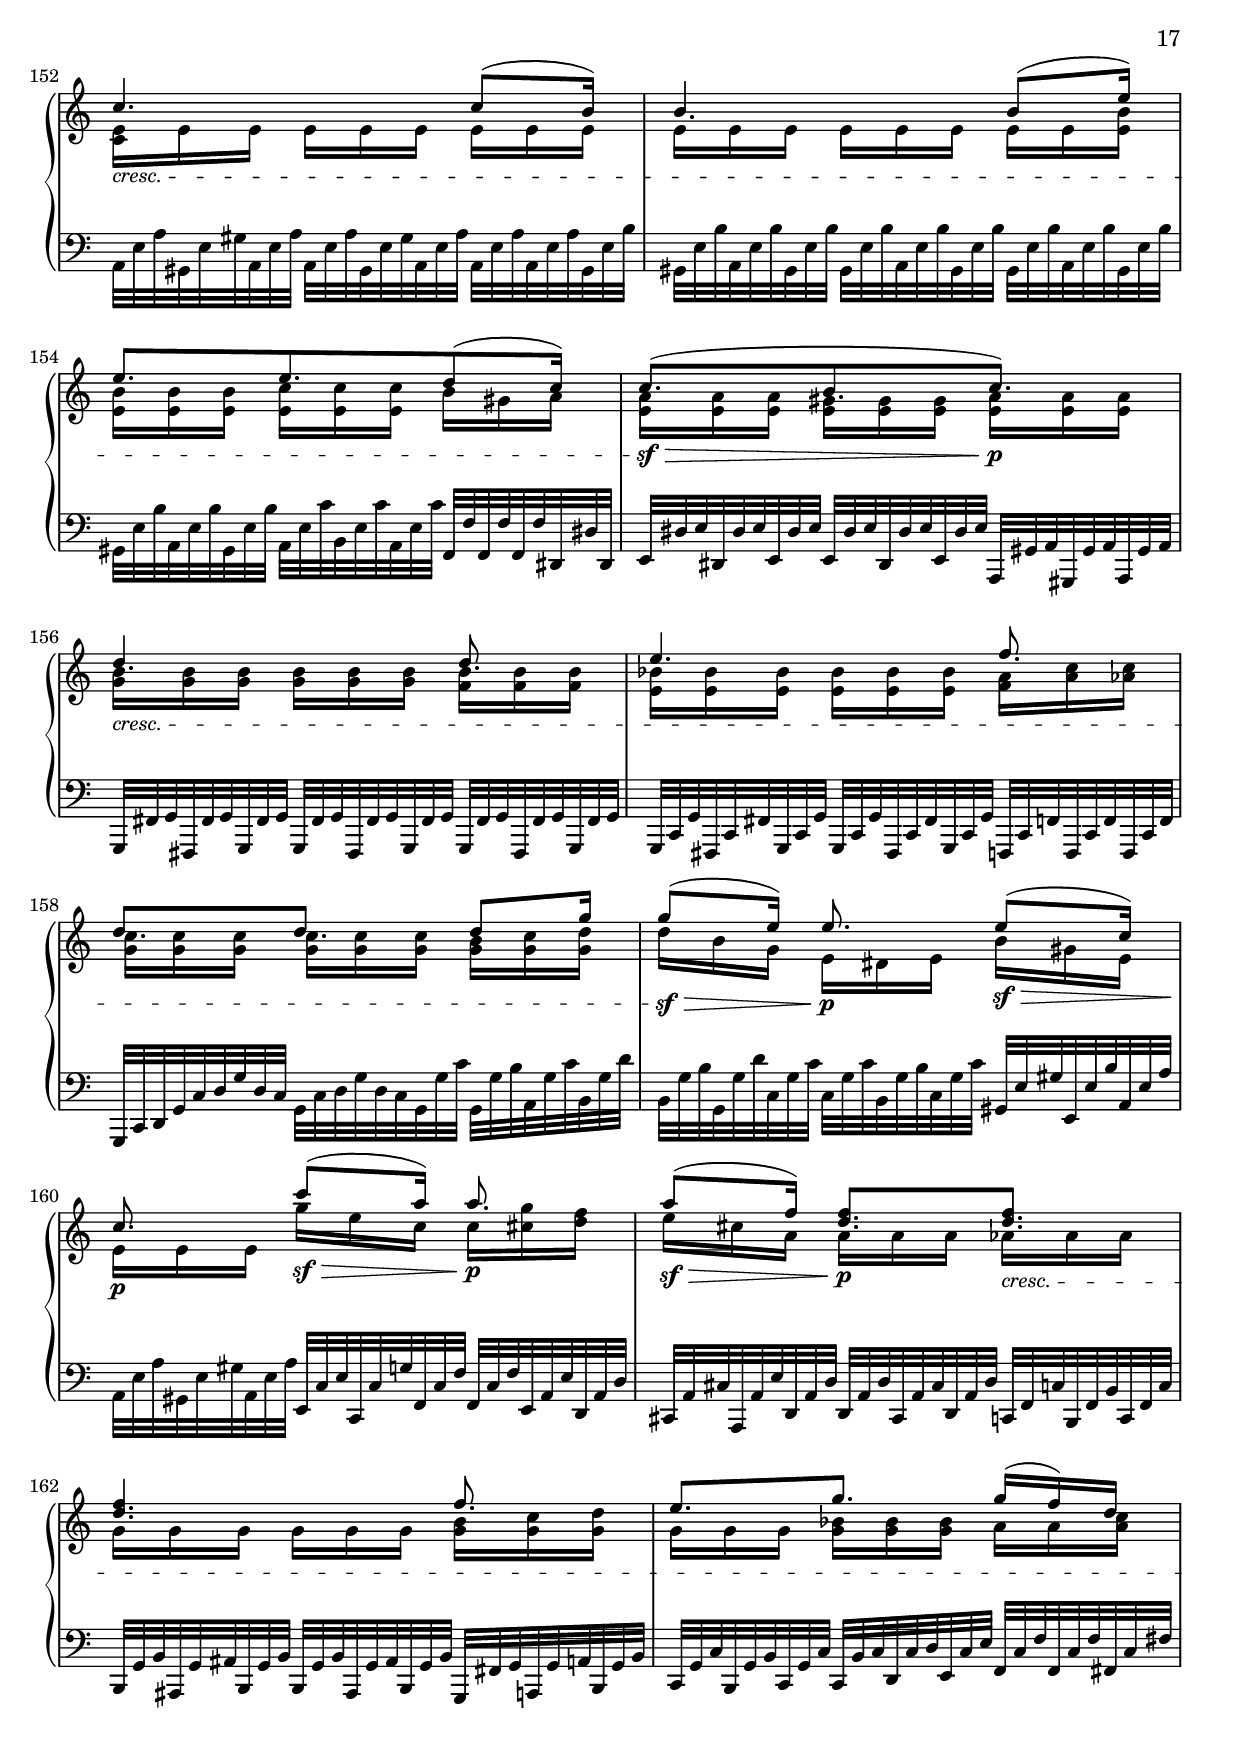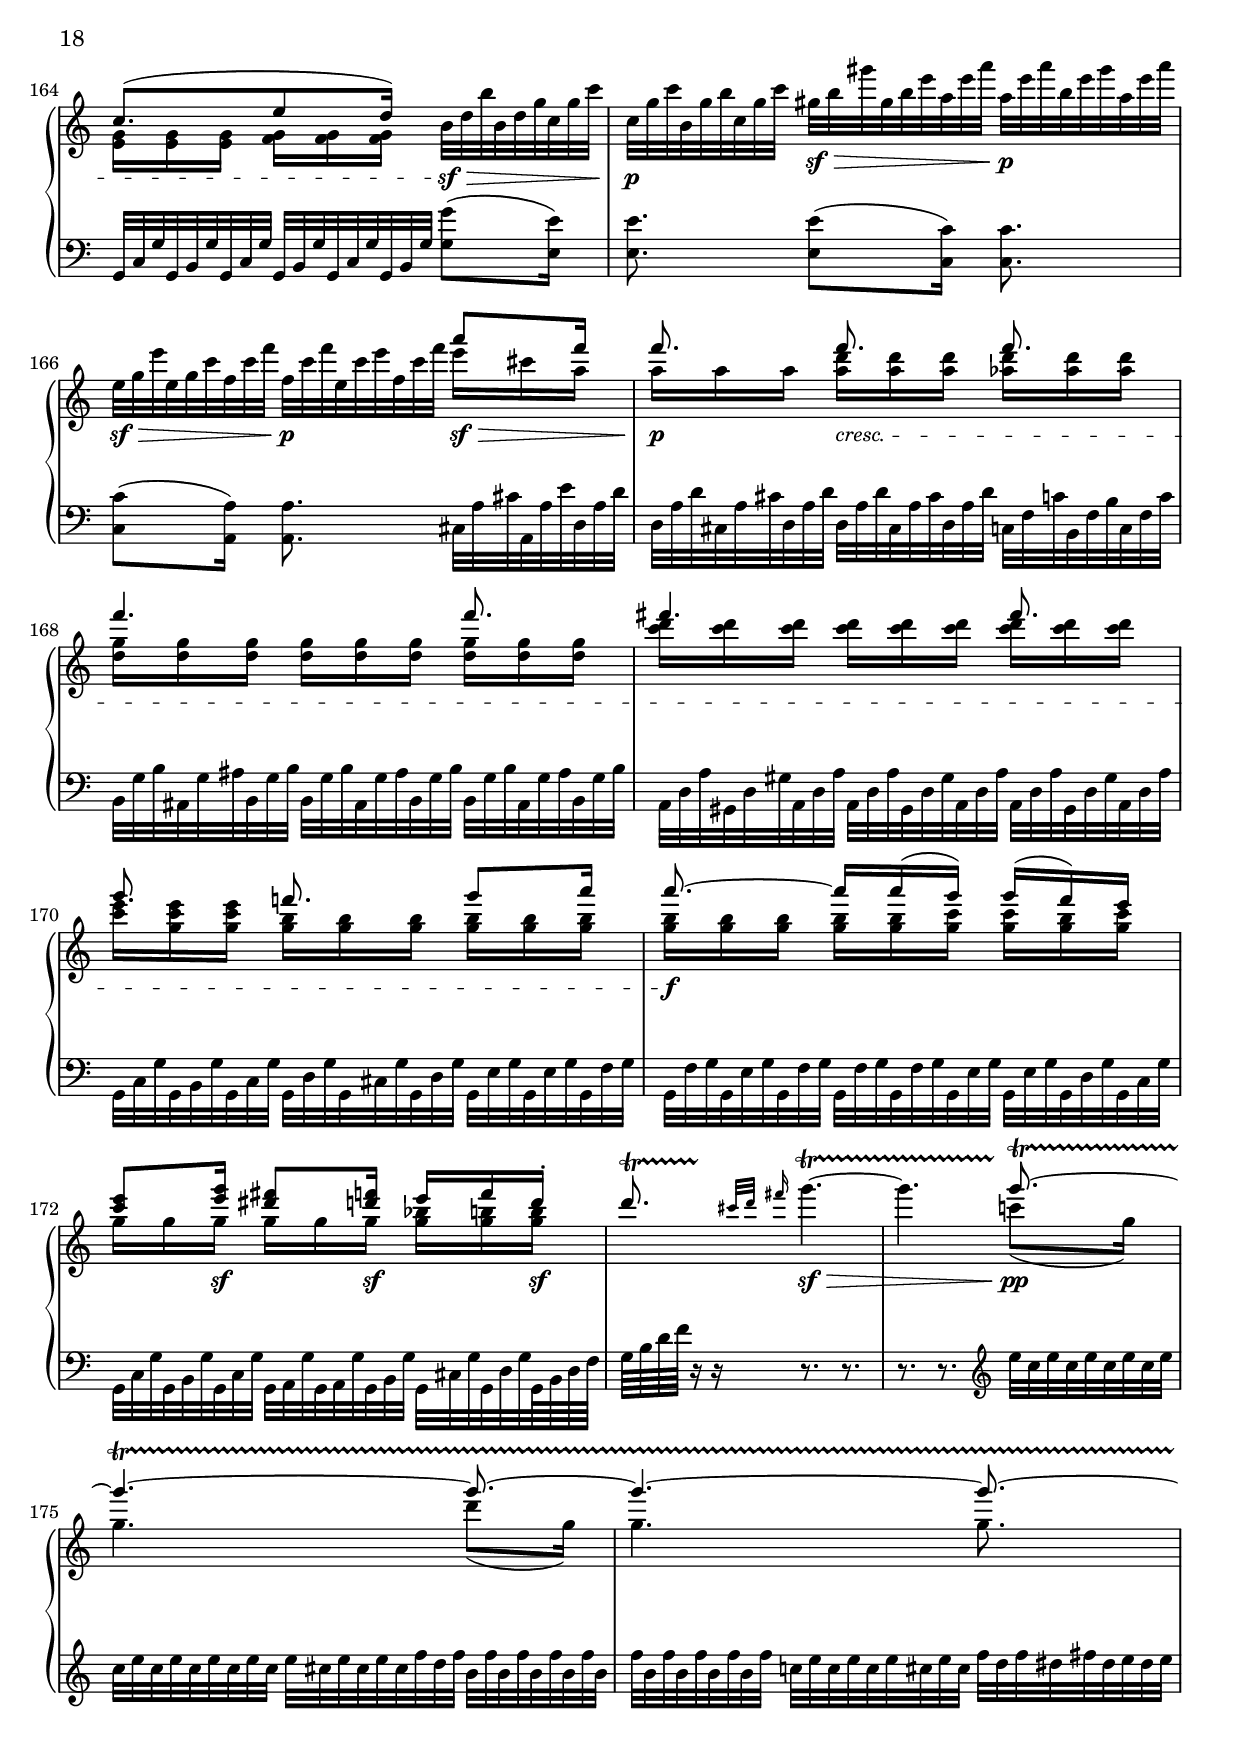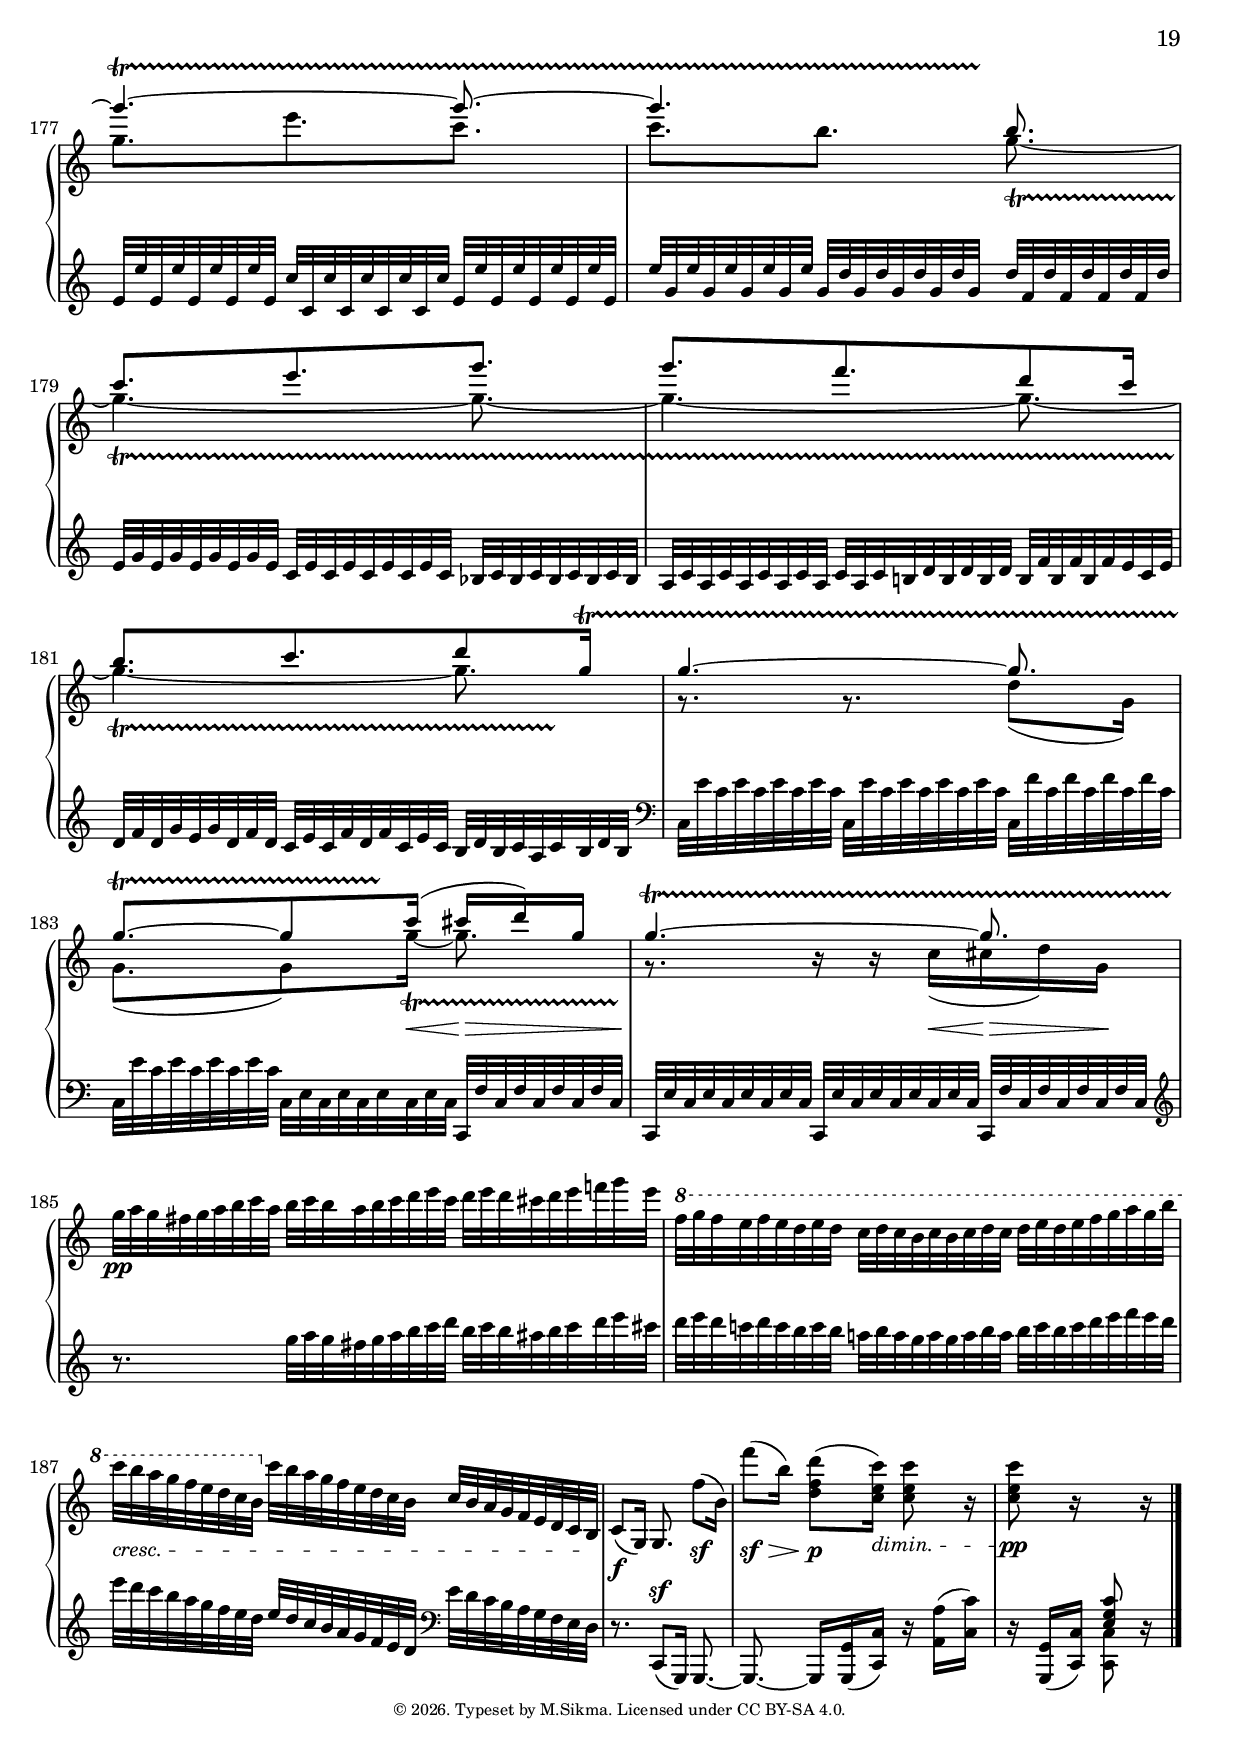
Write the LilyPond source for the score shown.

%===========================================================================
%    Piano Sonata Op.111 (L.Beethoven)
%===========================================================================
%
%--- Notes -----------------------------------------------------------------
%
%  * Some hacks are in place in the Arietta section, in part due to the
%    heavy use of implied tuplets.
%
%  * Currently, some macros (e.g. \semprePp) use
%    \tweak DynamicText.X-extent #'(0 . 0) to prevent them from blocking
%    note placement. However, this also means they'll slide right off the
%    edge of the page if they happen to be be placed too far to the right.
%    It would be nice to fix this in a way that doesn't alter the output.
%
%  * The \tied-finger-up macro was created by tisimst on the Lilypond list.
%    <https://lists.gnu.org/archive/html/bug-lilypond/2015-04/msg00078.html>
%    It's a flipped version of \tied-lyric for fingering.
%
%  * I've attempted to silence all warnings that are expected.
%    Search ly:expect-warning for details.
%
%  * Instead of "dim.", I've used "dimin."
%
%  * MIDI output is only for testing and is not particularly accurate.
%
%  * 71: Manually ensuring that the beams face a certain direction.
%    Look for stemLeftBeamCount and stemRightBeamCount.
%
%  * 117: Using stemLeftBeamCount and stemRightBeamCount to make
%    a 32. look like a 64.
%
%  * 151: The dot for the g8 appeared in the wrong place, so I
%    manually bumped it up by overriding Dots.extra-offset.
%
%---------------------------------------------------------------------------
%
%--- Author ----------------------------------------------------------------
%
%    (C) 2016, Michiel Sikma <michiel@sikma.org>
%    Licensed under CC BY-SA 4.0.
%
%---------------------------------------------------------------------------


AUTHORS = "M.Sikma"
HEADERS-DIR = "./includes/"
COMPOSED = "Composed 1821/22"

\version "2.19.42"
\language "english"
% /includes/ms.ily - Standard header file for MS projects
%
% Contains standardized copyright notices among various other things.
% This file expects that at least the AUTHORS variable has been set
% in the file that includes this.
%
% After including this file, you can use the following variables:
%
%    * ms-copyright-(LICENSE)-(LANGUAGE) where LICENSE is
%      one of "cc-by-sa-four", "pd"
%    * ms-tagline-(LANGUAGE)
%
% LANGUAGE is an ISO 639-1 code, e.g. "en" or "jp".
%
% (C) 2016, Michiel Sikma <michiel@sikma.org>
% This source code file is in the public domain.

% Force "mid" file extension for compatibility.
#(ly:set-option 'midi-extension "mid")

% Set after grace notes a bit closer to the next notes.
#(define afterGraceFraction (cons 8 9))

% \paragraphBreak
%
% Used to add a space after a paragraph text.
paragraphBreak = \markup \vspace #0.5

% \implicitTuplets
%
% Shorthand for turning off tuplet numbers. This turns off
% the numbers for all subsequent tuplets, until \explicitTuplets.
implicitTuplets = \override TupletNumber.stencil = ##f

% \explicitTuplets
%
% Turns tuplet numbers back on.
explicitTuplets = \revert TupletNumber.stencil

% \trillSpanDown
%
% Ensures trill spanners appear at the bottom of the staff.
trillSpanDown = \override TrillSpanner.direction = #-1

% \trillSpanUp
%
% Ensures trill spanners appear at the top of the staff.
trillSpanUp = \override TrillSpanner.direction = #1

% \sharpTrill
%
% Override trill spanners to have a sharp sign. Undo with \regularTrill.
% Using \once does not work for trill spanners that cross over to
% the next line, hence the need to use a separate \regularTrill command.
sharpTrill = \override TrillSpanner.bound-details.left.text = \markup { 
  \halign #4.75 \raise #0.97 \teeny \sharp \musicglyph #"scripts.trill"
}

% \flatTrill
%
% Override trill spanners to have a flat sign. Undo with \regularTrill.
% Using \once does not work for trill spanners that cross over to
% the next line, hence the need to use a separate \regularTrill command.
flatTrill = \override TrillSpanner.bound-details.left.text = \markup { 
  \halign #5.30 \raise #0.65 \teeny \flat \musicglyph #"scripts.trill"
}

% \regularTrill
%
% Revert the trill spanners back to having a standard trill symbol.
regularTrill = \override TrillSpanner.bound-details.left.text = \markup { 
  \musicglyph #"scripts.trill"
}

% \ppLeggiermente
%
% Prints a \pp followed by "leggiermente". Offset slightly to the left
% due to the fact \pp is normally center-offset.
ppLeggiermente = 
  \tweak DynamicText.self-alignment-X #LEFT
  \tweak DynamicText.X-extent #'(0 . 0)
  \tweak DynamicText.X-offset #-1
  #(make-dynamic-script
     (markup #:dynamic "pp"
             #:normal-text (#:italic "leggiermente")))

% \semprePp
%
% Prints "sempre" followed by a \pp.
semprePp = 
  \tweak DynamicText.self-alignment-X #LEFT
  \tweak DynamicText.X-extent #'(0 . 0)
  \tweak DynamicText.X-offset #0
  #(make-dynamic-script
     (markup #:normal-text (#:italic "sempre")
             #:dynamic "pp"))

% \sempreLegato
%
% Prints "sempre legato".
sempreLegato = 
  \tweak DynamicText.self-alignment-X #LEFT
  \tweak DynamicText.X-extent #'(0 . 0)
  \tweak DynamicText.X-offset #0
  #(make-dynamic-script
     (markup #:normal-text (#:italic "sempre legato")))

% \manoSinistra
%
% Prints "mano sinistra" (use left hand).
manoSinistra = 
  \tweak DynamicText.self-alignment-X #LEFT
  \tweak DynamicText.X-extent #'(0 . 0)
  \tweak DynamicText.X-offset #0
  #(make-dynamic-script
     (markup #:normal-text (#:italic "mano sinistra")))

% \ritardando
%
% Prints "ritardando" with a dynamic text spanner.
ritardando =
  #(make-music 'CrescendoEvent
               'span-direction START
               'span-type 'text
               'span-text "ritardando")

% \textCresc <string>
%
% Creates a crescendo with custom text.
textCresc =
#(define-music-function (parser location mymarkup) (markup?)
   (make-music 'CrescendoEvent
               'span-direction START
               'span-type 'text
               'span-text mymarkup))

% \textCrescEnd <string>
%
% Creates another crescendo with custom text, but without dashed line.
textCrescEnd =
#(define-music-function (parser location mymarkup) (markup?)
   (make-music 'CrescendoEvent
               'span-direction START
               'span-type 'text
               'tweaks '((dash-period . -1))
               'span-text mymarkup))

% As above, with a decrescendo.
textDecresc =
#(define-music-function (parser location mymarkup) (markup?)
   (make-music 'DecrescendoEvent
               'span-direction START
               'span-type 'text
               'span-text mymarkup))
textDecrescEnd =
#(define-music-function (parser location mymarkup) (markup?)
   (make-music 'DecrescendoEvent
               'span-direction START
               'span-type 'text
               'tweaks '((dash-period . -1))
               'span-text mymarkup))

% \mezzoP-pocoRitenente
%
% Prints a left-aligned column with two lines of text,
% one describing "mezzo piano", the other "poco ritenente".
mezzoP-pocoRitenente = 
  \tweak DynamicText.self-alignment-X #LEFT
  \tweak DynamicText.X-extent #'(0 . 0)
  \tweak DynamicText.X-offset #0
  #(make-dynamic-script
    (markup
     #:whiteout (
      #:pad-to-box '(0 . 0) '(0 . 1.34)
      (#:line
       (#:left-column 
        (#:line (#:normal-text (#:italic "mezzo") #:dynamic "p")
         #:normal-text (#:italic "poco ritenente")))))))

% \stdDynSize
%
% Sets dynamic text spanners to the standard font size.
stdDynSize = { \override DynamicTextSpanner.font-size = #0 }

% \nonLigato
%
% Prints "non ligato".
nonLigato = \markup {
  \italic "non-ligato"
}

% \pocoRitenente-espressivo
%
% Prints a left-aligned column with two lines of text,
% one describing "poco ritenente", the other "espressivo".
pocoRitenente-espressivo = \markup {
  \left-column {
    \line {
      \italic "poco ritenente"
    }
    \line {
      \italic "espressivo"
    }
  }
}

% \markup \tied-finger-up #"1" #"2"
%
% Used to tie together two fingering suggestions at the top,
% rather than at the bottom. Alternative to \markup \tied-lyric #"1~2".
% By tisimst. <https://lists.gnu.org/archive/html/bug-lilypond/2015-04/msg00078.html>
#(define-markup-command (tied-finger-up layout props f1 f2)
   (string? string?)
   (interpret-markup layout props
     #{
       \markup {
       \override #'(baseline-skip . 1.2)
       \center-column {
         \scale #'(1 . -1) \translate #'(0 . 2) \musicglyph #"ties.lyric.default"
         \concat { #f1 \hspace #0.52 #f2 }
       }
       }
     #}
   ))

% \setStaffDistance <int>
%
% Sets the distance between two staff lines.
setStaffDistance = 
#(define-music-function
  (parser location dist)
  (number?)
  #{\overrideProperty Score.NonMusicalPaperColumn.line-break-system-details
      #'((alignment-distances . (dist)))
  #})

% \shortestNoteDuration <int>
%
% Sets the shortest note duration in a bar. The larger the number,
% the more spaced out the notes will be. Thanks to anabain from IRC.
shortestNoteDuration =
#(define-music-function
     (parser location space)
     (number?)
   #{\newSpacingSection
     \override Score.SpacingSpanner
     #'common-shortest-duration = #(ly:make-moment 1 space)    
   #})

% \resetNoteDuration
%
% Sets the shortest note duration back to the staff default.
resetNoteDuration =
#(define-music-function
     (parser location)
     ()
   #{\newSpacingSection
     \revert Score.SpacingSpanner #'common-shortest-duration  
   #})

% \paren
%
% Parenthesizes a dynamic mark.
paren =
#(define-event-function (parser location dyn) (ly:event?)
   (make-dynamic-script
    #{ \markup \concat {
         \normal-text \italic \fontsize #2 (
	 \pad-x #0.2 #(ly:music-property dyn 'text)
	 \normal-text \italic \fontsize #2 )
       }
    #}))

% Special form of \paren, with better padding for \sf.
parenSf =
#(define-event-function (parser location dyn) (ly:event?)
   (make-dynamic-script
    #{ \markup \concat {
         \hspace #-0.3 \normal-text \italic \fontsize #2 (
	 \hspace #-0.5 \pad-x #0.2 #(ly:music-property dyn 'text)
	 \normal-text \italic \fontsize #2 )
       }
    #}))

% Special form of \paren, set a bit higher so that it works for two text spanners.
parenHigh =
#(define-event-function (parser location dyn) (ly:event?)
   (make-dynamic-script
    #{ \markup \concat {
         \hspace #-0.5 \normal-text \italic \fontsize #2 (
	 \pad-x #0.2 #(ly:music-property dyn 'text)
	 \normal-text \italic \fontsize #2 )
       }
    #}))

% Language-independent variables.
CURRENT-YEAR = #(strftime "%Y" (localtime (current-time)))
CURRENT-DATE = #(strftime "%Y-%m-%d" (localtime (current-time)))

% Copyright strings, separated by language.
% English
ms-copyright-cc-by-sa-four-en = "Licensed under CC BY-SA 4.0."
ms-copyright-pd-en = "Public domain."
ms-copyright-template-en = "© ~A. Typeset by ~A."
ms-copyright-template-en-license = "© ~A. Typeset by ~A. ~A"

% Japanese (Todo)
ms-copyright-cc-by-sa-four-jp = "Licensed under CC BY-SA 4.0."
ms-copyright-pd-jp = "Public domain."
ms-copyright-template-jp = "© ~A. Typeset by ~A."
ms-copyright-template-jp-license = "© ~A. Typeset by ~A. ~A"

% Standardized tagline.
ms-tagline-en = \markup {
  \fontsize #-3 #(format ms-copyright-template-en CURRENT-YEAR AUTHORS)
}
ms-tagline-en-cc-by-sa-four = \markup {
  \fontsize #-3 #(format ms-copyright-template-en-license CURRENT-YEAR AUTHORS ms-copyright-cc-by-sa-four-en)
}
ms-tagline-en-pd = \markup {
  \fontsize #-3 #(format ms-copyright-template-en-license CURRENT-YEAR AUTHORS ms-copyright-pd-en)
}
ms-tagline-jp = \markup {
  \fontsize #-3 #(format ms-copyright-template-jp CURRENT-YEAR AUTHORS)
}
ms-tagline-jp-cc-by-sa-four = \markup {
  \fontsize #-3 #(format ms-copyright-template-jp-license CURRENT-YEAR AUTHORS ms-copyright-cc-by-sa-four-jp)
}
ms-tagline-jp-pd = \markup {
  \fontsize #-3 #(format ms-copyright-template-jp-license CURRENT-YEAR AUTHORS ms-copyright-pd-jp)
}

% Piano Sonata Op.111 (L.Beethoven)
% Markup commands
%
% (C) 2016, Michiel Sikma <michiel@sikma.org>
% Licensed under CC BY-SA 4.0.

% Standard padding. Use in \bookpart \paper markup-system-spacing.
% For the first page only.
std-padding-page-one = #'((padding . 4))

% For all subsequent pages.
std-padding-page-n = #'((padding . 1.5))

% Standard staff spacing. Use in \new PianoStaff \with.
std-staff-spacing = \override StaffGrouper.staff-staff-spacing =
  #'((basic-distance . 12)
     (minimum-distance . 7)
     (padding . 1.0)
     (stretchability . 5))

% Standard scaling for a staff.
std-magnification = \magnifyStaff #89/100

% Standard title markup. Use in \bookpart \paper bookTitleMarkup.
% Assumes that the COMPOSED variable is set in the source file.
% This is for the first page. Use std-title-markup-page-n for subsequent pages.
std-title-markup-page-one = \markup {
  \column {
    \override #'(baseline-skip . 5.0)
    \fill-line {
      \fontsize #7.2
      \pad-markup #3
      \fromproperty #'header:title
    }
    \fill-line {
      \fromproperty #'header:dedication
    }
    \fill-line {
      \COMPOSED
    }
    \fill-line {
      \large \bold
      \fromproperty #'header:subtitle
    }
    \fill-line {
      \smaller \bold
      \fromproperty #'header:subsubtitle
    }
    \fill-line {
      \fromproperty #'header:poet
      { \large \bold \fromproperty #'header:instrument }
      \fromproperty #'header:composer
    }
    \fill-line {
      \fromproperty #'header:meter
      \fromproperty #'header:arranger
    }
  }
}

% As above; for subsequent pages after the first.
std-title-markup-page-n = \markup {
  \left-align {
    \override #'(baseline-skip . 2.0)
    \line {
      \fontsize #3.33
      \pad-x #11.66
      \fromproperty #'header:subtitle
    }
    \fill-line {
      \smaller \bold
      \fromproperty #'header:subsubtitle
    }
    \fill-line {
      \fromproperty #'header:poet
      { \large \bold \fromproperty #'header:instrument }
      \fromproperty #'header:composer
    }
    \fill-line {
      \fromproperty #'header:meter
      \fromproperty #'header:arranger
    }
  }
}


% Maestoso, etc.
part-one-section-one = {
  \key c \minor
  \time 4/4
  \partial 32
  \tempo "Maestoso"
}
part-one-section-two = {
  \key f \minor
}
part-one-section-three = {
  \key g \minor
}
part-one-section-four = {
  \key c \minor
}

% Main theme and variation 1.
arietta-section-one = {
  \key c \major
  \time 9/16
  \partial 8.
  \tempo "Adagio molto semplice e cantabile"
}

% Variation 2.
arietta-section-two = {
  \key c \major
  \time 6/16
  \tempo "L'istesso tempo"
}

% Variation 3.
arietta-section-three = {
  \key c \major
  \time 12/32
  \tempo "L'istesso tempo"
}

% Variation 4-7.
arietta-section-four = {
  \key c \major
  \time 9/16
}

% Variation 4, bar 35-49.
arietta-section-four-ef = {
  \key ef \major
}
% Variation 5.
arietta-section-five = {
  \key c \major
}

%---------------------------------------------------------------------
%    I. Maestoso
%---------------------------------------------------------------------

\bookpart {
  \paper {
    markup-system-spacing = \std-padding-page-one
    bookTitleMarkup = \std-title-markup-page-one
  }
  % Piano Sonata Op.111 (L.Beethoven)
% English title
%
% (C) 2016, Michiel Sikma <michiel@sikma.org>
% Licensed under CC BY-SA 4.0.

\header {
  title = "SONATA"
  composer = "L.Beethoven"
  opus = "Op.111"
  %dedication = "Gewidmet der Fr. Antonie v. Brentanto Gebohrne Edle von Birkenstock."
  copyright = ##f
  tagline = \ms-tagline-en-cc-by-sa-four
}

  \score {
    \new PianoStaff \with {
      \std-staff-spacing
    } <<
      \set PianoStaff.connectArpeggios = ##t
      %---------------------------------------------------------------------
      %    Right hand
      %---------------------------------------------------------------------
      \new Staff = "right" \with {
        \std-magnification
        \stdDynSize
        midiInstrument = "acoustic grand"
      } {
        \clef treble \relative c' {
          \part-one-section-one
          \relative c'' { b32\rest } |
          <<
            \relative c' {
              \relative c'' { b8\rest b16.\rest }
              <ef a c ef>32\f <ef_~ a_~ c^~ ef^~>4\sf <ef a c ef>8..-[ <a c>32] c8.-[\trill\sf\> b32 c32]\!
            }
            \\
            \relative c' {
              s2 s4 a'4
            }
          >> |
          <<
            \relative c'' {
              b8\p \relative c'' { b8\rest } <ef, g c>8 \relative c'' { b8\rest }
              \grace {
                s16.\cresc s64 d64-[ g b!]
              }
              <d, g d'>8\!\f \relative c'' { b8\rest b4\rest }
            }
            \\
            \relative c'' {
              g8
            }
          >> |
          \break
          <<
            \relative c'' {
              \relative c'' { b8\rest b16.\rest }
              \stemDown
              \shortestNoteDuration 32
              <af d f af>32\f 
              \shortestNoteDuration 16
              <af_~ d_~ f^~ af^~>4\sf <af d f af>8.. <d f>32 \stemUp f8.\trill\sf\> e32 f\!
            }
            \\
            \relative c'' {
              s2 s4 d4
            }
          >> |
          <g' e'>8\p \relative c'' { b8\rest } <f c' f>8 \relative c'' { b8\rest }
          \grace {
            s16.\cresc e64-[ g c e!]
          }
          <g, c g'>8\!\f \relative c'' { b8\rest b4\rest } |
          <<
            \relative c'' {
              \relative c'' {
                b8\rest 
                \shortestNoteDuration 32
                b16.\rest
              }
              \stemDown
              <df f bf df>32\f
              \shortestNoteDuration 16
              <df_~ f_~ bf^~ df^~>4\sf <df f bf df>8.. <df bf'>32 \stemUp bf'8.\trill\sf\> a32 bf\!
            }
            \\
            \relative c'' {
              s2 s4 df4
            }
          >> |
          \break
          <df' ef! bf'>8.. <df ef bf'>32 <df_~ ef^~ bf'^~>4 <df ef bf'>8.. <c ef af>32 <c ef af>8.. <c ef gf>32 |
          <c ef gf>8.. <bf ef gf>32 <bf_~ ef^~ gf^~>4 <bf ef gf>8.. <a ef' gf>32 <a ef' gf>8.. <a ef' gf>32 |
          <a ef' gf>8.. <af df f>32 <af_~ df^~ f^~>4 <af df f>8.. <af cf f>32 <af cf f>8.. <af cf f>32 |
          <af cf f>8.. <af c ef>32 <af_~ c^~ ef^~>4 <af c ef>8.. <af c ef>32 <af c ef>8.. <g bf df>32 |
          <g bf df>8.. <f bf df>32 <f bf df>8.. <e bf' df>32 <e bf' df>8-. <c f c'>8-. <c f c'>8-. <c fs c'>8-. |
          <d g bf>\sf \relative c'' { b8\rest b4\rest b4\rest }
          <<
            \relative c'' {
              \once \override Slur.height-limit = #5
              g4^(\p |
              a b c) c8..^( b32) |
              <d, g b>4. \relative c'' { b8\rest b4\rest } \clef bass
              \once \override Slur.height-limit = #5
              g,4^(\p |
              \overrideProperty Score.NonMusicalPaperColumn.line-break-system-details
                #'((alignment-distances . (9.5)))
              a4 b c) c8.. b32 |
              \stemNeutral
              <d, g b>2 <d g b>4.. <d g b>16 |
              <d g b>1
            }
            \\
            \relative c' {
              b8\rest c8 |
              <c fs>4 <d f> <ef g> <ef a>8.. <d g>32 |
              s2. \relative c { b8\rest } c,8 |
              <c fs>4 <d f> <ef g> <ef a>8.. <d f>32 |
              s1 |
              s1
            }
          >> \clef treble |
          % Bring these staffs closer together.
          \overrideProperty Score.NonMusicalPaperColumn.line-break-system-details
            #'((alignment-distances . (7.3)))
          \tempo "Allegro con brio ed appassionato"
          <b d>1 |
          g'16^[
          \change Staff = "left"
          af,, g af ]
          \repeat unfold 4 { g af }
          g af g a32 b |
          \repeat volta 2 {
            s1 |
            \voiceOne
            c4^. ef4^. b4.^\fermata^\sf
            \tuplet 3/2 { g16-[ a b] } |
            c4^. ef4^. b4.^\sf af'!8^. |
            g8-. f-. ef-. d-. ef16 f ef d c8 af'-.-(^\mezzoP-pocoRitenente |
            g8-. f-. ef-. d-.) ef16 f ef d c^\cresc^\markup { \center-column { \italic "a tempo" " " } } af' bf af |
            \revert DynamicTextSpanner.font-size
            g af g f ef f ef d ef f ef d c g' f ef |
            f g f ef d af' g f g af g f e bf' af g |
            af c g c f, c' fs, c'
            b\!^\sf a g
            \change Staff = "right"
            \stemNeutral
            d' c16\sf b f' ef |
            d\sf af'! g f d'\sf c b f' ef\sf d af' g f\sf d' c b |
            f'\sf\> ef d af' g f ef d c b af g f ef d g\! |
            <<
              \relative c'' {
                c4-. ef-. b4. af'8 |
                g f ef d ef16 f ef d c8^\markup { \italic "poco ritenente" } af'8-.^( |
                g-. f-. ef-. d-.) ef16 f ef d c8\noBeam af''8^\markup { \italic "a tempo" }^( |
                g8 f ef d) ef^( d c b) |
                c^( bf! af g) af^( f ef d) |
                d8^(\> c) c2\!\p\<^\pocoRitenente-espressivo c4 |
                \once \override Slur.height-limit = #5
                c4\!\>\trill^( \grace { b16 c } ef8 d)\! c4^\markup { \italic "a tempo" } d4\rest |
              }
              \\
              \relative c' {
                <ef g>8\p <ef g> <ef g> <ef g> <f g> <f g> <f g> <f g> |
                <f g> <f g> <f g> <f g> g8\rest g8\rest g8 g |
                g8 <g b> <g c> g g8\rest g8~g8\noBeam
                % Hide the warning. Not sure why it's appearing.
                #(ly:expect-warning "Impossible or ambiguous (de)crescendo in MIDI.")
                f''16-[\cresc af,] |
                ef' g, d' g, c g d' <f, g> ef' g, d' g, c g b g |
                g16 c, g' c, af' c, g' c, af'\!\rfz c, f c ef c d c |
                f,4 fs( g) a |
                g g c,-.\f ef-. |
              }
            >>
            \stemUp
            b,,4\sf_~ b16 d f af g af g f ef f ef d |
            ef f ef d c ef g bf af bf af g f g f ef |
            f g f ef d f af c bf c bf af g af g f |
            g\f bf af g f ef d ef g cf, bf cf bf d f af |
            g8
            \once \override Slur.height-limit = #5
            <f, f'>_( <bf bf'> <af af'> <bf bf'> <df df'>) <c c'> <g g'> |
            \relative c'' { b8\rest }
            \once \override Slur.height-limit = #5
            <g g'>_( <c c'> <bf bf'> <c c'> <ef ef'>) <ef ef'>_. <a, a'>_. |
            \relative c'' { b8\rest }
            \once \override Slur.height-limit = #5
            <bf bf'>_( <df df'> <c c'> <df df'> <f f'>) <ef ef'>_. \stemDown bf'16-[ af] |
            g ef f g af g af bf
            <<
              \relative c''' {
                af4-.^\f c-.
              }
              \\
              \relative c'' {
                c16 df c bf s4
              }
            >>
            \stemNeutral |
            \part-one-section-two
            g'4^~g16 bf df f ef f ef df c df c bf |
            c df c bf a c ef gf f gf f ef df ef df c |
            df ef df c bf df f af gf af gf f ef f ef df |
            ef f ef df c ef gf bf af bf af gf f gf f ef |
            f2\ff \clef bass df,,,,2\sf |
            d2\sf \clef treble
            \ottava #1
            \set Staff.ottavation = #"8"
            cf'''''2\sf
            \ottava #0 |
            \relative c'' { b4\rest }
            \once \override Slur.height-limit = #3
            ef,2^(\sf\> c8. af16) |
            af4^(\!\p g8)_[ r16 f16] f4^( ef8)_[ r16 <df g df'>16] |
            4 <bf_~ af'^~ c^~>
            \tupletDown
            % Note: slightly override the standard beam slope.
            \offset positions #'(0 . 2.7) Beam
            \tuplet 12/8 { \once \override Slur.height-limit = #7 32-[^( ef' d ef f ef b c b c df c)] }
            \undo \offset positions #'(0 . 3) Beam
            % Move the tuplet number so that it sits just outside the staff lines.
            \once \override TupletNumber.Y-offset = #-2.7
            \tuplet 6/4 { g16-[^( af bf af g af)] } |
            \once \override TupletNumber.Y-offset = #-2.7
            \tuplet 5/4 { af16-[^(-\textCresc "ritar" g af bf af)] }
            g8-[ r16 f16]
            \once \override TupletNumber.Y-offset = #-2.7
            \tuplet 5/4 { f16-[^( ef f g f])\!-\textCresc "dan" }
            ef8-[ \relative c'' { d16\rest } <df g df'>] |
            4 <c af' c>4\!-\textCrescEnd "do" \relative c'' { b4\rest\! b8.\rest } <g' bf f'>16^\markup { \italic "Adagio" } |
            4 <ef af ef'>4 \relative c'' { b4\rest b8\rest }
            \ottava #1
            \set Staff.ottavation = #"8"
            af'16-[^(\ff^\markup { \italic "Tempo I" } cf]) |
            af16^( cf) f,^( af)
            \ottava #0
            d,^( f) cf^( d) af^( cf) f,^( af) d,^( f) cf^( d) |
            \stemDown af( cf) f,( af) \stemNeutral d,^\nonLigato\p\cresc ef f g af bf c df ef e f ef |
            f16\!\ff ef c af f' ef c af f'\sf ef df bf f' ef df bf |
            \overrideProperty Score.NonMusicalPaperColumn.line-break-system-details
              #'((alignment-distances . (8.5)))
            bf' af ef c bf' af ef c bf'\sf af f df ef' df af df, |
            ef' df af df, ef' df af df, df' c af ef df' c af ef |
            df' c af ef c' bf g df
            <<
              \relative c''' {
                af4-. c-. |
                g2 gf4-. af-. |
                f2 ff4-. af-. |
                % Note: manuscript does not have a sf here. Lots of scores do though.
                ef4 af8.-[ c16] ef8-[ ef] s8. s16
              }
              \\
              \relative c'' {
                <c ef>8 8 8 8 |
                <bf ef>8 8 8 8 <af ef'>8 8 8 8 |
                <af df>8 8 8 8 8 8 8 8 |
                <af c>4-\parenSf\sf af8.-[ c16] ef8 s8 ef'8.-[^\trill d32 ef]
              }
            >> |
            ef'8-[^( f16 g)] g8-[^( af])
            \relative c'' { b8\rest }
            ef,8\noBeam ef8.-[^\trill d32 ef32] |
            ef8-[^( f16 g)] g8-[^( af)]
            \relative c'' { b8\rest }
            ef,8\noBeam ef8-[^\trill f16 g] |
            af bf c b c df eff df eff ef ff ef ff f gf g |
            af bf! c b c df eff df eff ef ff ef ff f gf g |
          }
          \alternative {
            \relative c''' {
              <af af'>4-.\ff <af,, af'>4_. \relative c'' { b4\rest b8\rest s8 }
            }
            \relative c''' {
              <af af'>4-.\ff <af,, af'>4_. \relative c'' { b2\rest }
            }
          }
          \relative c'' { b4\rest } <g,,, g'>4\p \relative c'' { b2\rest } |
          \break
          \relative c'' { b8\rest }
          \tuplet 3/2 { a'16\cresc b cs }
          <d, a' d>4\!\sf \relative c'' { b2\rest } \bar "||" |
          \part-one-section-three
          \relative c'' { b4\rest b8\rest }
          \tupletUp
          \tuplet 3/2 { d16\p e fs }
          <g, g'>4_. <bf bf'>4_. |
          <fs fs'>2 <f f'>4_. <af af'>4_. |
          <e e'>2 <ef ef'>4_. <g g'>4_. |
          <d d'>4 <g g'>8.-[ <bf bf'>16] <d d'>4_. <fs, a d>4_. |
          \once \override Slur.height-limit = #4
          d'2_( ef2 |
          a,2 \afterGrace fs'2\startTrillSpan) { e16\stopTrillSpan fs } |
          g16 d ef! f! g f ef d c4_. ef_. |
          b4. af'8 g f ef d |
          <<
            \relative c'' {
              \once \override Slur.height-limit = #5
              c2^( df |
              % Bridge the gap a bit.
              \overrideProperty Score.NonMusicalPaperColumn.line-break-system-details
                #'((alignment-distances . (8.7)))
              g,2 \afterGrace e'2\startTrillSpan) { d16\stopTrillSpan e }
            }
            \\
            \relative c' {
              e16 f e df c g' f e f4_. af_. |
              e4. df'8 c bf af g 
            }
          >> |
          \stemUp
          <af' f'>16 bf af g f af df b c b c bf c af c g |
          <<
            \relative c'' {
              af16-[
              \change Staff = "left"
              bf, af g] f af df b c b c bf c af c g |
              c16 af c g b g c ef, d'16-[ g,
              \change Staff = "right"
              e' c] f-[ c <fs c'> ef]
            }
            \\
            \relative c'' {
              \stemUp
              s1 |
              s1\cresc |
              <g c>16 ef <a c ef> ef <a c ef> ef <a c ef> ef <a c ef> ef <a c ef> ef <a c ef> ef <ef a c> c |
              <b d g>4_.\!\f
            }
          >>
          <b, d g b>_. <a c ef fs>2\sf
          \bar "||" |
          \part-one-section-four
          <<
            \relative c'' {
              c4^. ef^. b2 |
              f'4^. af^. e2 |
              g4^. bf^. fs2 |
              c'4^. ef^. b4. s8
            }
            \\
            \relative c' {
              <ef fs a>4 4 <d f af>2\sf |
              <af' b d>4 4 <g bf df>2\sf |
              <bf df e>4 4 <a c ef>2\sf |
              <ef' fs a>4 4 <d f af>4.\sf <af' af'>8
            }
          >> |
          \stemNeutral
          g'''16 af g f ef f ef d ef f ef d c g a b |
          <c, c'>4^.\ff <ef ef'>4^. <b b'>4.\sf <af' af'>8 |
          <g g'>8 <f f'> <ef ef'> <d d'> <ef ef'>16 f' ef d <c, c'>8\noBeam <f g af'>8\p |
          <<
            \relative c'' {
              % We're hacking away with fake crescendos in a separate voice, so hide the warning.
              #(ly:expect-warning "(De)crescendo with unspecified starting volume in MIDI.")
              \stemDown <f g g'>^.^(-\textCresc "ri" <f g f'>^. <f g ef'>^. <f g d'>^.) \stemUp ef'16-\textCresc "tar" f ef d c8\noBeam af |
              g8^.-\textCresc "dan" f^. ef^. d^. ef16 f ef d-\textCrescEnd "do" c8\!
            }
            \\
            \relative c'' {
              s2 \relative c'' { b8\rest } <ef g>8_~\noBeam <ef g> <f, g>8\noBeam |
              <f g>8 8 8 8 \relative c'' { g8\rest } <ef g>8_~\noBeam <ef g>
            }
          >>
          <af af'>16\cresc^\markup { \italic "a tempo" } \relative c'' { b16\rest } |
          <g g'>-[ a\rest <f f'> a\rest <ef ef'> a\rest <d, d'>] b\rest <ef ef'>-[ r <d d'> f\rest <c c'> f\rest <b, b'>] b\rest |
          <c c'>-[ d\rest <bf! bf'!> d\rest <af af'> d\rest <g, g'>] b\rest <af af'>-[ b\rest <g g'> b\rest <f f'> b\rest <ef, ef'>] b'\rest |
          <df, df'>-[ b'\rest <af af'> b\rest <df! df'> d\rest <f f'>] b,\rest <af' af'>-[ d,\rest <af af'> b\rest <f f'> b\rest <df, df'>] b'\rest |
          <df, df'>-[\!-\textDecrescEnd "dimin." b'\rest <c, c'> b'\rest <c, c'> b'\rest <c, c'>]\! b'\rest
          \once \override Staff.TextScript.outside-staff-priority = #0
          <c, g' c>8^\markup { \italic "espressivo" }_\markup { \italic "poco ritenente" }\> <c g' df'>4 <c g' bf>8\! |
          af'16^\markup { \italic "a tempo" }\f c bf af g f e f g af bf g df e g bf_~ |
          bf8-[
          \once \override Slur.height-limit = #5
          <e,, e'>^( <f f'> <e e'>] <f f'>-[ <bf bf'>) <af af'>-. <f f'>-.] |
          \override Tie.minimum-length = #3.25
          \relative c'' { b8\rest } <f f'>-[^( <g g'>)
          \once \override Slur.height-limit = #3
          <g_~ g'^~>^(] <g g'>-[ <c c'>) <bf bf'>^. <g g'>^.] |
          \relative c'' { b8\rest } <g g'>-[^( <af af'>)
          \once \override Slur.height-limit = #3
          <af_~ af'^~>^(] <af af'>-[ <df df'>) <c c'>^.] <c c'>16-[ bf'] |
          \stemUp a8-[ bf16 c] f, gf f ef \stemNeutral
          <<
            \relative c'' {
              bf4^.^\f df^. |
              a4.^\sf gf'8\noBeam f16 gf f ef df ef df c
            }
            \\
            \relative c' {
              f16 gf f ef df f df f |
              ef f gf f ef8-[ ef'16 df] c4 e,4\rest
            }
          >> |
          df'16 ef df c bf df f af gf af gf f ef f ef df |
          ef f ef df c ef gf bf af bf af gf f gf f ef |
          <<
            \relative c''' {
              df4^. f^. c4^~ \stemDown c16
              \ottava #1
              \set Staff.ottavation = #"8"
              ef gf bf
            }
            \\
            \relative c''' {
              af bf af gf f gf af f ef8\noBeam \relative c'' { b8\rest } s4
            }
          >> |
          \overrideProperty Score.NonMusicalPaperColumn.line-break-system-details
            #'((alignment-distances . (10)))
          af'16 bf af gf f gf f ef f gf f ef d! f af cf |
          bf cf bf af gf af gf f gf af gf f e g bf df, |
          c df c bf af bf af g af bf af g fs a c ef |
          d! ef d c bf c bf a b c b a b d f af! |
          g af g f ef f ef d ef f ef d ef g a b |
          c2\sf
          \ottava #0
          \clef bass
          \relative c, { c2\sf f,\sf }
          \clef treble
          \ottava #1
          \set Staff.ottavation = #"8"
          c2\sf
          \ottava #0 |
          \relative c'' { b4\rest }
          \once \override Slur.height-limit = #3
          g2\sf^( e8. c16) |
          c4^( b8-[) \relative c''' { a16\rest } a16] a4^( g8-[) \relative c'' { f16\rest } <f d' f>16] |
          4 <e_~ c'^~ e^~>4
          \tupletDown
          \offset positions #'(0.0 . 1.0) Beam
          \once \override TupletNumber.Y-offset = #-2.7
          \tuplet 12/8 { \once \override Slur.height-limit = #9 <e c' e>32-[_\markup { \italic "meno allegro" }^( g' fs g a g ds e f e b c]) }
          \undo \offset positions #'(0.0 . 1.0) Beam
          \tuplet 9/8 { \once \override Slur.height-limit = #7 d-[^( c fs, g gs a g e c]) } |
          <<
            \relative c'' {
              % We're hacking away with fake crescendos in a separate voice, so hide the warning.
              #(ly:expect-warning "(De)crescendo with unspecified starting volume in MIDI.")
              \tuplet 5/4 { c16-[-\textCresc "ritar" b c d c] }
              b8-[ \relative c'' { b16\rest } a16]
              \tuplet 5/4 { a16-[ g a b-\textCresc "dan" a] }
              g8-[ \relative c'' { b16\rest } <b f'>16] |
              \stemDown <b f'>4 <c e>4-\textCrescEnd "do" \relative c'' { b4\rest b8.\rest } <g d' a'>16\!^\markup { \italic "Adagio" } |
              4 <g g'> s4 s8. \stemUp af'!16^\markup { \italic "Tempo I" } |
              \once \override Slur.height-limit = #5
              af4^( g2 bf4^~ |
              bf4)
              \once \override Slur.height-limit = #5
              bf4^~^(
              #(ly:expect-warning "Impossible or ambiguous (de)crescendo in MIDI.")
              bf8\cresc a bf b) |
              \stemDown
              \relative c'' { b16\rest\!\p } c,16 f af c4 \relative c'' { b16\rest } c,16 f af c4
            }
            \\
            \relative c' {
              <b f'>4. s16 <c f>16 <d f>4. s8 |
              s1 |
              s2 \relative c'' { b4\rest b8.\rest } d'16 |
              \once \override Slur.height-limit = #5
              d4_( df2 <f_~ g^~>4 |
              <f g>4) <e_~ g_~>2 <e g>8-[ <f af>8] |
              s1
            }
          >> |
          \relative c'' { b16\rest } c g' bf c4 \relative c'' { b16\rest } c, e g c4 |
          \tupletDown
          \relative c'' { b16\rest } c,-[ f af] c-[ e_\markup { \italic "meno allegro" } f c]
          \once \override TupletNumber.Y-offset = #-1.05
          \tuplet 6/4 { ef df bf df c af }
          \once \override TupletNumber.Y-offset = #-1.65
          \tuplet 6/4 { c bf g bf af f } |
          <<
            \relative c'' {
              #(ly:expect-warning "(De)crescendo with unspecified starting volume in MIDI.")
              % Move the "do" part of "ritardando" to the left just a bit so that it doesn't touch the bar line.
              \tuplet 5/4 { f16-\textCresc "ritar" e f g f } e8-[ \relative c'' { b16\rest } df16] \tuplet 5/4 { df\!-\textCresc "dan" c df ef df } c8-[ \relative c'' { b16\rest } bf'16]-\tweak bound-details.left.padding #0.35 \textCrescEnd "do" |
              \stemNeutral
              \tupletDown
              \once \override DynamicTextSpanner.to-barline = ##t
              \once \override TupletNumber.Y-offset = #-1.70
              \tuplet 5/4 { bf16\!\cresc af bf c bf } af8-[ c]
              \once \override TupletNumber.Y-offset = #-1.70
              \tuplet 5/4 { c16 b c d c } b8-[ d] |
              \ottava #1
              \set Staff.ottavation = #"8"
              \tuplet 5/4 { d16 c d ef d } c8-[ ef] \tuplet 5/4 { ef16 d ef f ef } d8-[ f] |
              \once \override TupletNumber.Y-offset = #-2.04
              \tuplet 5/4 { f16 ef f g f } ef8-[ g]
              \once \override TupletNumber.Y-offset = #-2.04
              \tuplet 5/4 { g16 f g af g } f8-[ af] |
              \once \override TupletNumber.Y-offset = #-1.70
              \tuplet 5/4 { af16 g af bf af } g8^.-[ bf^.]
              \once \override TupletNumber.Y-offset = #-1.70
              \tuplet 5/4 { bf16 af bf c bf } af8^.-[ b^.] |
              % Note: manuscript has no \ff here, but the cresc is awkward without one.
              % We're also following the same format as the previous section.
              c16^(\!^\markup { \italic "Tempo I" }-\parenHigh\ff ef) a,^( c) fs,^( a) ef^( fs)
              \ottava #0
              c^( ef) a,^( c) fs,^( a) ef^( fs) |
              d^( f!) b,^( d) \stemUp af!_( b) f_( af) d,_( f) b,_( d) af_( b) af_( b) |
              \stemNeutral
              g\p\cresc b c d ef f g af b c d ef f fs g fs |
              af\!\ff g ef c af' g ef c af'\sf g f! d af' g f d |
              \pageBreak
              \overrideProperty Score.NonMusicalPaperColumn.line-break-system-details
                #'((alignment-distances . (9)))
              df' c g ef df' c g ef g' f c f, g' f c f, |
              g' fs ef c g' fs ef c af' g ef c f ef c bf |
              f' ef c g ef' d! b! f
              <<
                \relative c''' {
                  c4^. ef^. |
                  b2\sf bf4^. c^. |
                  a2\sf af4^. c4^. |
                  g4\sf
                  \ottava #1
                  \set Staff.ottavation = #"8"
                  c8.-[ ef16] g8 8 \stemDown g8.-[\trill fs32 g] |
                  \overrideProperty Score.NonMusicalPaperColumn.line-break-system-details
                    #'((alignment-distances . (9.5)))
                  g8-[^( b)] b-[^(\> c)]\!
                  \ottava #0
                }
                \\
                \relative c'' {
                  <ef g>8 8 8 8 |
                  <d g>8 8 8 8 <c g'>8 8 8 8 |
                  <c f>8 8 8 8 8 8 8 <c ef> |
                  <c ef>4 c8.-[ ef16] g8 s4. |
                }
              >>
            }
            \\
            \relative c'' {
              bf4. s16 af16 g4. s8 |
              #(ly:expect-warning "Impossible or ambiguous (de)crescendo in MIDI.")
              \once \override DynamicTextSpanner.to-barline = ##t
              s8-\textCresc "poi a poi sempre più allegro" s4. s2 |
              s1 |
              s1 |
              s1 |
              s1\!
            }
          >>
          \relative c'' { b8\rest }
          g8\noBeam g8.\trill-[ fs32 g32] |
          g8-[^( b]) b-[^(\> c)]\! \relative c'' { b8\rest } g,8\noBeam af16 g a b |
          c16\sf d ef d ef\sf e f e f\sf fs g fs g\sf a bf b |
          \ottava #1
          \set Staff.ottavation = #"8"
          \overrideProperty Score.NonMusicalPaperColumn.line-break-system-details
            #'((alignment-distances . (9.5)))
          c16\sf d ef d ef\sf e f e f\sf fs g fs g\sf a bf b |
          c4\ff \ottava #0 <c,,, c'>4\sf \relative c'' { b4\rest } <ef fs a ef'>4\sf |
          \stemUp
          \relative c'' { b4\rest } <d f! af! b>4\sf \relative c'' { b4\rest } <f af b d>4\sf |
          <<
            \relative c' {
              \relative c'' { b4\rest }
              \once \override Slur.height-limit = #3
              <df e g bf!>4_.-\textDecresc "dimin."_( \relative c'' { b4\rest } <e g bf df>4_. |
              \relative c'' { b4\rest } <c f a>4_. \relative c'' { b4\rest } <f a c>_.) |
              \relative c'' { b2\rest\!\p } c'2\p |
              c2
              \once \override Slur.height-limit = #4
              c4.^( <b d>8 |
              e4 c4) c2 |
              c2
              \once \override Slur.height-limit = #6
              c4.^( f8 |
              g4 c4) c,2 |
              c2 c4. b'8
            }
            \\
            \relative c' {
              s1 |
              s1 |
              s2 <f af!>2 |
              <g bf>2 <f af>2\< |
              <e g c>4\!\> e8-[_( f16 g])\! <f af>2 |
              <g bf>2 <f af>\< |
              <g c ef>4\!\> e8-[_( f16 g])\! <c, f af>2 |
              <c g' bf>2 <c f af>4.\< <d' f af>8 |
              \stemNeutral
              <d f af b>1\!\> |
              <e g c>2\!\p-\textDecresc "dimin." 2 |
              1\!\pp
            }
          >>
          \bar "|."
        }
      }
      %---------------------------------------------------------------------
      %    Left hand
      %---------------------------------------------------------------------
      \new Staff = "left" \with {
        \std-magnification
        \stdDynSize
        midiInstrument = "acoustic grand"
      } {
        \clef bass \relative c, {
          \part-one-section-one
          <ef' ef'>32\f |
          <fs, fs'>8..-[ <fs, fs'>32] <fs'_~ fs'^~>4 <fs fs'>8..-[ <fs' fs'>32] <fs fs'>4 |
          <g d>8 \relative c { d8\rest } <c, g' c>8 \relative c { d8\rest }
          \grace {
            b,64-[\sustainOn d g b d g b] s32.
          }
          <b,,! b'!>8 \relative c {
            d8\rest d8\rest
            \once \override Staff.SustainPedal.X-offset = #-0.15
            \once \override Staff.SustainPedal.Y-offset = #-2
            d16.\rest\sustainOff
          } <af'' af'>32 |
          <b, b'>8..\sf <b, b'>32 <b'_~ b'^~>4 <b b'>8.. \clef treble <b' af'>32 <b af'>4 \clef bass |
          <bf! df>8 \relative c { d8\rest } <af c>8 \relative c { d8\rest }
          \grace {
            e,64-[\sustainOn g c e g c] s16
          }
          <e,, e'>8 \relative c {
            d8\rest d8\rest
            % Move the stencil just a bit.
            \once \override Staff.SustainPedal.X-offset = #-0.15
            \once \override Staff.SustainPedal.Y-offset = #-2
            d16.\rest\sustainOff
          } <df' df'!>32\f |
          <e, e'>8.. <f f'>32 <f_~ f'^~>4 <f f'>8.. <f' bf df>32 <f bf df>4 |
          <gf bf df>8.. <g bf df>32 <g_~ bf^~ df^~>4 <g bf df>8.. <af c>32 <af c>8.. <a ef' gf>32 |
          <a ef' gf>8.. <bf ef gf>32 <bf_~ ef^~ gf^~>4 <bf ef gf>8.. <cf ef gf>32 <cf ef gf>8.. <c ef gf>32 |
          <c ef gf>8.. <df f>32 <df_~ f^~>4 <df f>8.. <d f>32 <d f>8.. <d,, d'>32 |
          <d d'>8.. <ef ef'>32 <ef_~ ef'^~>4 <ef ef'>8.. <ef ef'>32 <ef ef'>8.. <e e'>32 |
          <e e'>8.. <f f'>32 <f f'>8.. <g g'>32 <g g'>8-. <af af'>8-. <af af'>8-. <af, af'>8-. |
          <g g'>8\noBeam g''8\sfp g <g af>\sfp <f af> <f g>\sfp <f g> <ef g> |
          <<
            \relative c' {
              g8 g g g g g g g^~ |
              <g, g'> g\sfp g <g af!>\sfp <f af> <f g>\sfp <f g> <ef g> |
              g8 g g g g g g g^~ |
              g g g g g g g g
            }
            \\
            \relative c {
              ef4 d c fs,8.._( g32) |
              s1 |
              ef4 d c fs,8.._( g32) |
              g2\sustainOn g2 |
              \stemNeutral
              \once \override Staff.SustainPedal.X-offset = #-2.32
              \once \override Staff.SustainPedal.Y-offset = #-3
              g32\sustainOff af \repeat unfold 3 { g af }
              \repeat unfold 12 { g af }
            }
          >> |
          \break
          <<
            \relative c {
              <d g>1 |
              \crossStaff { <g b d>16 }
            }
            \\
            \relative c, {
              \repeat unfold 8 { g16 af16 } |
              \repeat unfold 6 { g16 af16 }
              g af g a32 b
            }
          >> |
          <<
            \relative c {
              c4^\f d4\rest d4\rest d8\rest
              \tuplet 3/2 { g,16^\ff a b }
              
            }
            \\
            \relative c, {
              c4 c4\rest c4\rest c8\rest
              \tuplet 3/2 { g16 a b }
            }
          >> |
          \voiceTwo
          c,4_. ef4_. b4._\fermata
          \tuplet 3/2 { g16-[ a b] } |
          c4_. ef4_. b4. af'!8_. |
          g8-. f-. ef-. d-. ef16 f ef d c8 af'-.-( |
          g8-. f-. ef-. d-.) ef16 f ef d c af' bf af |
          g af g f ef f ef d ef f ef d c g' f ef |
          f g f ef d af' g f g af g f e bf' af g |
          af c g c f, c' fs, c' b a g d'
          \stemNeutral
          c b f' ef
          d af'! g f \clef treble d' c b f' ef d af' g f d' c b |
          f' ef d af' g f ef d c b af g f ef d g |
          c,4 \clef bass <c,, c'>4 \relative c { d4\rest } <g g'> |
          \relative c { d8\rest } <g'' d'>8 <g c> <g b> \relative c { d8\rest d8\rest } <c ef>8 <g f'>^.^( |
          <g ef'>^. <g d'>^. <g c>^. <g b>^.) \relative c { d8\rest } <c_~ ef^~>8 <c ef>8\noBeam <g,, g'>8 |
          <g g'> <g g'> <a a'> <b b'> <c c'> <b b'> <c c'> <d d'> |
          <ef ef'> <e e'> <f f'> <e e'> <f f'> <af' c f>4 8 |
          <<
            \relative c' {
              s4 ef2 ef4
            }
            \\
            \relative c' {
              <af c>4 af4_( g) fs
            }
          >> |
          <g ef'>4 <g_~ b ef> g16 f ef d c d ef c |
          d16 c b a g b d g ef8
          \once \override Slur.height-limit = #5
          <g,, g'>_( <c c'> <b b'!> |
          <c c'> <f f'>) <ef ef'>-. <c c'>-. \relative c { d8\rest }
          \once \override Slur.height-limit = #5
          <c c'>_( <d d'> <c c'> |
          <d d'> <g g'>) <f f'>-. <ef ef'>-. <d d'>-. <bf bf'>-. <c c'>-. <d d'>-. |
          <ef ef'>4-. <g g'>-. <d d'>8 d_~\sf d16 f af c |
          bf c bf af g af g f g af g f e g bf df |
          c df c bf af bf af g af bf af gf f a c ef |
          df ef df c bf c bf a bf c bf af g bf df f |
          ef f ef df c df c bf af4 \clef treble c''16 ef df c \bar "||" |
          \part-one-section-two
          bf af g f ef g bf df c8-[
          \once \override Slur.height-limit = #5
          <g, g'>_( <af af'> <g g'>] |
          <af af'> <df df'>) <c c'>-. <a a'>-. \relative c'' { b8\rest }
          \once \override Slur.height-limit = #5
          <a a'>-[_( <bf bf'> <a a'>] |
          <bf bf'> <ef ef'>) <df df'>-. <bf bf'>-. \relative c'' { b8\rest }
          \once \override Slur.height-limit = #5
          <bf bf'>-[_( <c c'> <bf bf'>] |
          <c c'> <f f'>) <ef ef'>-. <c c'>-. \relative c'' { b8\rest } \clef bass <af,, af'> <bf bf'> <c c'> |
          <df' f>16\sustainOn af'
          \repeat unfold 6 { <df, f> af' }
          <df, f>
          \once \override Staff.SustainPedal.X-offset = #-0.11
          af'\sustainOff |
          <d, f af>\sustainOn cf'
          \repeat unfold 6 { <d, f af> cf' }
          <d, f af>
          \once \override Staff.SustainPedal.X-offset = #-0.11
          cf'\sustainOff |
          \once \override Staff.SustainPedal.X-offset = #-1.10
          <ef,, ef'>4^\sf\sustainOn \relative c { d4\rest d4\rest d8.\rest }
          \once \override Staff.SustainPedal.X-offset = #-0.11
          \once \override Staff.SustainPedal.Y-offset = #-1.5
          <ef' c'! ef>16\sustainOff |
          <ef bf' df>4. \relative c { d16\rest } <ef af c>16 4 <ef g bf>8_[ f16\rest <ef g bf>16] |
          4 <ef af c>4 d2\rest |
          <ef bf' df>4. \relative c { d16\rest } <ef af c>16 <ef g bf>4. \relative c { d16\rest } <e g bf>16 |
          4 <f af>4 \relative c { d4\rest d8.\rest } \clef treble <df' g bf>16 |
          4 <c af' c>4 \relative c'' { b4\rest b8\rest } <d f af cf>8 |
          8\noBeam f'16^( af) d,^( f) cf!^( d) af( cf) f,( af) d,( f) cf( d) \clef bass |
          af^( cf) f,^( af) d, ef f g af bf c df ef e f ef |
          <af,,, af'>4-. <c c'>-. <g g'>2\sf |
          <gf gf'>4-. <af af'>4-. <f f'>2 |
          <ff ff'>4-. <af af'>4-. <ef ef'>4 <af af'>8. <c c'>16 |
          <ef ef'>4-. <ef, ef'>4-. \relative c { d16\rest } c'''16-[ bf af] g af bf af |
          \stemUp
          \relative c { d16\rest } \clef treble g'16 f ef d ef f ef \relative c'' { b16\rest } \clef bass ef,16 df c b c df c |
          \relative c { d16\rest } \stemNeutral f'16 ef df c df ef df \relative c { d16\rest } df,,16 ef ff ef df c df |
          d ef f! ef df c bf af g af bf c df c df b |
          c df ef df c b c af g af bf c df c df b |
          c df ef df c b c af g af bf c df ef f g |
          af bf! c b c df eff df eff ef ff ef ff f gf g |
          af bf! c b \clef treble c df eff df eff ef ff ef ff f gf g |
          af4_. \clef bass <af,,, af'>4_. \relative c { d4\rest d8\rest }
          <<
            \relative c {
              \tuplet 3/2 { g16 a b }
            }
            \\
            \relative c, {
              \tuplet 3/2 { g16 a b }
            }
          >> |
          % Ensure that the clef change occurs after the bar line.
          \once \override Score.BreakAlignment.break-align-orders = #(
            make-vector 3 '(
              span-bar
              breathing-sign
              staff-bar
              clef
              key-cancellation
              key-signature
              time-signature
          ))
          \clef treble af'''4_. \clef bass <af,,, af'>4_. \relative c { d2\rest } |
          \relative c { d4\rest } <g g'>4 \relative { d2\rest } |
          \relative c { d4\rest } <fs fs'>4 \relative { d2\rest } |
          \part-one-section-three
          \relative c { d4\rest d8\rest }
          \tupletUp
          \once \override TupletNumber.Y-offset = #2.6
          \tuplet 3/2 { d'16 e fs }
          <g, g'>4_. <bf bf'>4_. |
          <fs fs'>2 <f f'>4_. <af af'>4_. |
          <e e'>2 <ef ef'>4_. <g g'>4_. |
          <d d'> <g g'>8.-[ <bf bf'>16] <d d'>4_. <c c'>4_. |
          <b b'>4 <g g'>4 g''4^. c^. |
          <<
            \relative c' {
              s4. ef8 d c bf! a |
              b4 s2 s4 |
            }
            \\
            \relative c {
              fs4. s8 s4 d4 |
              \once \override Slur.height-limit = #6
              g2_( af2 |
              \trillSpanUp
              d,2 \afterGrace b'2\startTrillSpan) { \stemUp a!16\stopTrillSpan b }
            }
          >> |
          c4 \relative c { d16\rest } bf16 af g af4 f |
          \pageBreak
          bf g c c, |
          \trillSpanUp
          f2 \afterGrace e2\startTrillSpan { \stemUp d16\stopTrillSpan e } |
          <<
            \relative c, {
              \trillSpanDown \stemDown f2 \afterGrace e2\startTrillSpan { \stemUp d16\stopTrillSpan e } |
              \stemDown f8 ef d c b bf a af
              \trillSpanUp
            }
            \\
            \relative c {
              \stemDown
              f4
            }
            \\
            \relative c' {
              \stemUp
              \crossStaff { af16 }
            }
          >> |
          \trillSpanUp
          g,,8 fs_~ fs <fs_~ fs'^~> <fs fs'> <fs fs'>4 <fs fs'>8 |
          \relative c { d16\rest } g a b
          \relative c { d16\rest } g'16 a b
          \relative c { d16\rest } g, c ef fs a c ef |
          \part-one-section-four
          \relative c { d16\rest } g,, c ef
          \relative c { d16\rest } g c ef
          \relative c { d16\rest } g,, d' f g b d f |
          \relative c { d16\rest } g,, d' f
          \relative c { d16\rest } g d' f
          \relative c { d16\rest } g,, g' bf! df e g bf |
          \relative c { d16\rest } g,, g' bf
          \stemNeutral
          \relative c { d16\rest } g g' bf
          \relative c { d16\rest } g,, a' c ef fs a c |
          \relative c { d16\rest } g,, a' c
          \relative c { d16\rest } fs a c
          \relative c { d16\rest } g,, b' d f af f af |
          \stemDown
          g16 af g f ef f ef d ef f ef d c g a b |
          \stemNeutral
          <c, c'>4_. <ef ef'>4_. <b b'>4. <af' af'>8 |
          <g g'>8 <f f'>8 <ef ef'>8 <d d'>8 ef16 f ef d <c c'>8 \relative c { d8\rest } |
          <g'' b>8 8 <g c> <g b> \relative c { d8\rest } <c,_~ c'^~>8\noBeam <c c'> \relative c { d8\rest } |
          <g, g'>8 8 <g a'> <g b'> \relative c { d8\rest } <c_~ c'^~>\noBeam <c c'> \relative c { d16\rest } <b! b'!>16 |
          \relative c { d16\rest }
          \offset positions #'(1.5 . 1.5) Beam
          <b b'>16-[ \relative c { d\rest } <b b'> \relative c { d\rest } <b b'> \relative c { d\rest } <b b'>] \relative c { d\rest }
          \offset positions #'(0.8 . 0.8) Beam
          <c c'>-[ \relative c { d\rest } <d d'> \relative c { d\rest } <ef ef'> \relative c { d\rest } <d d'>]
          \undo \offset positions #'(1 . 3) Beam |
          \relative c { d16\rest } <ef ef'>16-[ \relative c { d16\rest } <e e'> \relative c { d16\rest } <f f'> \relative c { d16\rest } <e e'>] \relative c { d16\rest } <f f'>-[ \relative c { d16\rest } <g g'> \relative c { d16\rest } <af af'> \relative c { d16\rest } <f' af>] |
          \relative c { d16\rest } <f af>16-[ \relative c' { a16\rest } <f af df> \relative c' { a16\rest } <f af df> \relative c' { a16\rest } <f af df>] \relative c { d16\rest } <f af df>-[ \relative c' { a16\rest } <f af df> \relative c' { a16\rest } <f af df> \relative c' { a16\rest } <f af>] |
          \relative c { d16\rest } <f af>16-[ \relative c { f16\rest } <e g> \relative c { f16\rest } <e g> \relative c { f16\rest } <e g>] <e g>8 e,4 \tuplet 3/2 { \shortestNoteDuration 32 c16 d e \shortestNoteDuration 16 } |
          <f, f'>4_. <af af'>_. <e_~ e'^~>\sf <e e'>16-[ g' bf df] |
          c16 df c bf af bf af g af bf af g f af bf c |
          df ef df c bf c bf a bf c bf af g bf df f |
          ef f ef df c df c bf c df c af a c ef gf |
          f gf f ef df ef df c df ef df c bf df bf df |
          c df ef df c df c bf a8-[
          \once \override Slur.height-limit = #5
          <f f'>^( <bf bf'> <a a'>] |
          <bf bf'> <ef ef'>) <df df'>^. <bf bf'>^. \relative c { d8\rest }
          \once \override Slur.height-limit = #5
          <bf bf'>-[^( <c c'> <bf bf'>] |
          <c c'> <f f'>) <ef ef'>^. <c c'>^. \relative c { d8\rest }
          \once \override Slur.height-limit = #3
          <c c'>^( <df df'> <c c'>) \clef treble |
          f'16 gf f ef df ef f df af' bf af g af c ef gf |
          f gf f ef df ef df c df ef df c bf d f af |
          gf af gf f ef f ef d! ef f ef df c e g f |
          e f e g f g f e f g f ef d! fs a c |
          bf c bf a! g a g fs g a g fs g b d f! |
          ef f ef d c d c b c d c b c8 \clef bass g,,,16-[ f] |
          <ef g>16\sustainOn c' <ef, g> c' <ef, g> c' <ef, g> c' <e, g bf!> c' <e, g bf> c' <e, g bf> c' <e, g bf>
          % Note: manual override
          \once \override Staff.SustainPedal.X-offset = #1.44
          \once \override Staff.SustainPedal.Y-offset = #-2.25
          c'\sustainOff |
          <f, af> c' <f, af> c' <f, af> c' <f, af> c' <fs, a c> ef' <fs, a c> ef' <fs, a c> ef' <fs, a c> ef' |
          <g,, g'>4^\sf\sustainOn d''4\rest d4\rest d8.\rest
          \once \override Staff.SustainPedal.X-offset = #1.18
          \once \override Staff.SustainPedal.Y-offset = #-2.25
          <g e' g>16\sustainOff |
          <g d' f>4. \relative c { d16\rest } <g c e>16 4 <g b d>8-[ \relative c { f16\rest } <g b d>16] |
          <g b d>4 <g c e>4 \relative c { d2\rest } |
          <g, d' f>4. \relative c { d16\rest } <g c f>16 <g b f'>4. \relative c { d16\rest } <g' d'>16 |
          <gs d'>4 <a c>4 \relative c { d4\rest d8.\rest } <f g b>16 |
          4 <e g c>4 \relative c { d4\rest d8.\rest } \clef treble <f' b>16 |
          <f b>4_( <e bf'>2) <df_~ g_~ bf^~>4 |
          4 <df_~ g_~ bf^~>2 8 <df f af>8 \clef bass |
          \once \override Slur.height-limit = #5
          <c, c'>2.^( <af af'>8. <f f'>16) |
          \set doubleSlurs = ##t
          \once \override Slur.height-limit = #2
          <f f'>4( <e e'>8-[) \relative c { d16\rest } <df df'>16]
          \once \override Slur.height-limit = #2
          <df df'>4( <c c'>8-[) \relative c { d16\rest } <bf' bf'>16] |
          \set doubleSlurs = ##f
          <bf bf'>4 <af af'>4 \relative c { d2\rest } |
          <c g' c>4. \relative c { d16\rest } <c f c'>16 <c e c'>4. \relative c { d16\rest } <e g c>16 |
          <f af c>8-[ 8] \relative c { d8\rest } <fs a ef'!>8 <g b d>8-[ 8] \relative c { d8\rest } <g b f'!>8 |
          <af! c ef>8-[ 8] \relative c { d8\rest } <a c f>8\noBeam <bf! d f>8-[ 8] \relative c { d8\rest } <b d g>8 |
          <c ef g>8-[ 8] \relative c { d8\rest } \clef treble <c ef g>8\noBeam <d f af b>8-[ 8] \relative c'' { b8\rest } <d f af b>8 |
          \stemUp
          <ef g c>8-[ 8] \relative c'' { b8\rest } <e g c>8 <f af c>8-[ 8] \relative c'' { b8\rest } <f af d>8 |
          \stemNeutral
          <fs a ef'>8-[ a'16^( c]) fs,^( a) ef^( fs) c^( ef) a,^( c) fs,( a) ef( fs) \clef bass |
          d^( f) b,^( d) af!^( b) f^( af) d,^( f) b,^( d) af_( b) af_( b) |
          \stemDown g b c d ef f g af b c d ef f fs g8 \stemNeutral |
          <c,,, c'>4_. <ef ef'>4_. <b b'>2^\sf |
          <bf! bf'!>4_. <c c'>_. <a a'>2^\sf |
          <af! af'!>4_. <c c'>_. <g g'>4^\sf <c c'>8.-[ <ef ef'>16] |
          <g g'>4_. <g, g'>4_. \relative c { d16\rest } d'''16-[ c b] c d ef c |
          \relative c { d16\rest } a,16 g fs g a b g \relative c { d16\rest } f''!16 e d e f g e |
          \relative c { d16\rest } g,, f e f g a f \relative c { d16\rest } g' f e f g af! fs |
          g16 ef! c g ef g ef c b g' d g ef g f g |
          ef g d g ef g c, g' b, g' d g ef g f g |
          ef g d g ef g c, g' b, g' d g af g a b |
          c16 d ef d ef e f e f fs g fs g a bf b \clef treble |
          c16 d ef d ef e f e f fs g fs g a bf b |
          c4 \clef bass <c,,, c'>4 \relative c { d4\rest } <c c'> |
          \relative c { d4\rest } <c c'> \relative c { d4\rest } <c c'> |
          \relative c { d4\rest }
          \once \override Slur.height-limit = #3
          <c c'>_._( \relative c { d4\rest } <c c'>_. |
          \relative c { d4\rest } <c c'>_. \relative c { d4\rest } <c c'>_.) |
          \relative c { d8\rest } c'16-[ df] c-[ bf af! g] f-[ c' df c] bf-[ af g f] |
          e c' df c bf g e c' f, c' df c bf af g f |
          c d e f g c, d e f c' df c bf af g f |
          e c' df c bf g e c' f, c' df c bf af g f |
          c d e f g c, d e f c' df c bf af g f |
          e c' df c bf g e c' f, af f c f af f c |
          f af f c f af f c f af f c f af f c |
          \once \override Staff.SustainPedal.X-offset = #-1.11
          g'\sustainOn c g c, g' c g c, g' e' g, c, g' e' g, c, |
          \once \override Staff.SustainPedal.X-offset = #3.80
          \once \override Staff.SustainPedal.Y-offset = #-2.00
          <c, c'>1 |
        }
      }
    >>
    \layout {
      \context {
        \Score
        % Set the score to a default note value of one crotchet.
        \override SpacingSpanner.common-shortest-duration = #(ly:make-moment 1/16)
        \consists #Span_stem_engraver
      }
    }
    \midi {
      \tempo 4 = 60
    }
  }
}

%---------------------------------------------------------------------
%    II. Arietta
%---------------------------------------------------------------------
\bookpart {
  \paper {
    markup-system-spacing = \std-padding-page-n
    bookTitleMarkup = \std-title-markup-page-n
  }
  \header {
    subtitle = "Arietta"
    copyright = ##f
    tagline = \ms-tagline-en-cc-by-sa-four
  }
  \score {
    \new PianoStaff \with {
      \std-staff-spacing
    } <<
      \set PianoStaff.connectArpeggios = ##t
      %---------------------------------------------------------------------
      %    Right hand
      %---------------------------------------------------------------------
      \new Staff = "right" \with {
        \std-magnification
        \stdDynSize
        midiInstrument = "acoustic grand"
      } {
        \clef treble \relative c'' {
          \arietta-section-one
          \override DynamicTextSpanner.font-size = #0

          %-----------------------------------------------------------------
          %    Main theme, part 1
          %-----------------------------------------------------------------
          <<
            \new Voice {
              \voiceOne
              \repeat volta 2 {
                \relative c'' {
                  \autoPageBreaksOff
                  c8(-5 \p g16)-3 |
                  g4. d'8( g,16)\finger \markup \tied-finger-up #"3" #"4" |
                  g4.-4 g8.-4 |
                  \noPageBreak
                  g8.-[(-2 e'-5 c])\finger \markup \tied-finger-up #"4" #"5" |
                  c8.-[-5 b-4 <b g>] |
                  c8.-[(-2 e g-5]) |
                  g8.-[( f\finger \markup \tied-finger-up #"4" #"5" d8\finger \markup \tied-finger-up #"4" #"5" c16])\finger \markup \tied-finger-up #"4" #"5" |
                  \break
                  b8.-[(-4 c\finger \markup \tied-finger-up #"5" #"4" d8 g,16])\finger \markup \tied-finger-up #"3" #"5" |
                }
              }
              \alternative {
                {
                  \relative c'' {
                    \set Timing.measureLength = #(ly:make-moment 6/16)
                    g4.
                  }
                }
                {
                  \relative c'' {
                    \set Timing.measureLength = #(ly:make-moment 9/16)
                    g4. e8.\finger \markup \tied-finger-up #"4" #"1"
                  }
                }
              }
            }
            \new Voice {
              \voiceTwo
              \relative c' {
                e8. |
                e8.-[( f8.^2 d8.]) |
                d8.-[( e^2 f]) |
                s8. e8.-[ g] |
                e8.-[ d d] |
                g4.\< g8. |
                a4.\!\> a8-[
                -\tweak X-offset #-0.75
                -\tweak Y-offset #-6.1
                _\finger \markup \tied-lyric #"1~2" <d, a'>16]\! |
                <d g>8.-[ <c g'> <d g>8 d16]~\finger \markup \tied-lyric #"1~2" |
                d8-[ d16^(^2\< <c e-3>8\!\> <b f'-4>16)\!] |
                \once \override Slur.control-points = #'((1.3 . -1.4) (3.0 . 0.5) (6 . 0.85) (7.8 . -0.75))
                d8-[^(\repeatTie <c e-4>16\< <b f'-5>8\!\> <c e-4>16)]\! s8. |
              }
            }
          >>

          %-----------------------------------------------------------------
          %    Main theme, part 2
          %-----------------------------------------------------------------
          <<
            \new Voice {
              \voiceOne
              \repeat volta 2 {
                \relative c'' {
                  \shortestNoteDuration 4
                  c4. \p c8( b16)-4 |
                  b4.\finger \markup \tied-finger-up #"4" #"3" b8(-2 e16) |
                  \noPageBreak
                  <b e>8.-[
                  \once \override Slur.height-limit = #3
                  <c e>_(-3-5 <b d>8-2-\finger \markup \tied-finger-up #"4" #"5" <a c>16-1-\finger \markup \tied-finger-up #"4" #"5"]) |
                  \once \override Slur.height-limit = #3
                  <a c>8.-[_(-3-5 <gs b>-2-4 <e a c>])-3-5
                  \once \override DynamicLineSpanner.staff-padding = #3 |
                  <g b d>4.-3-5 \cresc 
                  <g b d>8.-2-4 |
                  <g c e>4.-3-\finger \markup \tied-finger-up #"5" #"4" <a c f>8.-2-3-\finger \markup \tied-finger-up #"5" #"4" |
                  \break
                  <g b d>8.-[-4 <g b d>] <b d>8-[(-\finger \markup \tied-finger-up #"4" #"3" <d g>16]) \!
                }
              }
              \alternative {
                {
                  \relative c'' {
                    \shortestNoteDuration 16
                    \stemDown <b d g>8(\sf\> <g c e>16) <g c e>8.\! \p \stemUp e8. \stemNeutral
                    \shortestNoteDuration 4
                  }
                }
                {
                  \relative c'' {
                    <b d g>8(\sf\> <g c e>16) <g c e>8.\! \p
                    \once \override Slur.height-limit = #3
                    c8_(_\markup { \italic "dolce" } e,16
                  }
                }
              }

              %-------------------------------------------------------------
              %    Variation 1, part 1
              %-------------------------------------------------------------
              \repeat volta 2 {
                \relative c'' {
                  a8 e16 g8 f16 d'8 d,16 |
                  \noPageBreak
                  g8_\markup { \italic "sempre legato" } d16 f8 e16 g8 f16 |
                  \noBreak
                  a8 g16 e'8 e,16 c'8 e,16) |
                  \break
                  \once \override Slur.height-limit = #5
                  <ef c'>8( <d b'>16 <c a'>8 <b g'>16 <c a'>8 <d b'>16 |
                  \stemUp
                  c'8\< e,16 e'8 g,16 g'8 bf,16)\! |
                  \once \override Slur.height-limit = #3
                  g'8(\> a,16 f'8 a,16 d8 c16)\! |
                  \noPageBreak
                  \once \override Slur.height-limit = #3
                  c8-[( b16 c8 cs16] cs16 <d g,> g,) |
                }
              }
              \alternative {
                {
                  \relative c'' {
                    g4. c8( e,16)
                  }
                }
                {
                  \relative c'' {
                    % Note: move down the volta bracket, since there's just one
                    % slur pushing it up.
                    \once \override Score.VoltaBracket.extra-offset = #'(0 . -2.2)
                    g8.~g16\>-[( gs a\! b e, e]) |
                    \set Timing.measureLength = #(ly:make-moment 3/16)
                    \once \override PhrasingSlur.height-limit = #5
                    c'8^\( e,16
                  }
                }
              }

              %-------------------------------------------------------------
              %    Variation 1, part 2
              %-------------------------------------------------------------
              \repeat volta 2 {
                \set Timing.measureLength = #(ly:make-moment 6/16)
                f,8\> e16\! c'8 <e, c>16
                \override DynamicLineSpanner.staff-padding = #4.5 |
                \set Timing.measureLength = #(ly:make-moment 9/16)
                % Note: we've used the Schlesinger copy as leading here.
                b'8-[\< \set stemLeftBeamCount = #2 \set stemRightBeamCount = #1 <b, e>16\!_(\> \set stemLeftBeamCount = #1 <c e>16 c' b]\)\! c\( <e, b'>\)) <e' b>( |
                \override Tie.minimum-length = #3.25
                f8 e16) e8( d16) d c c~ |
                \noPageBreak
                \override DynamicLineSpanner.staff-padding = #3
                <c a>16 \cresc <b gs>
                \once \override Tie.minimum-length = #2.75
                \once \override Slur.height-limit = #4 <b gs>_~_( <b gs> <c e,>) \once \override Slur.height-limit = #4 <c e,>_~_( <c e,> <d b>) <d b>\!\p |
                \mergeDifferentlyDottedOn
                \revert DynamicLineSpanner.staff-padding
                <d b>4. <ds b>8. |
                e8. e8( g16) g8( f16) |
                e8-[ d16 cs8 d16] d16 a' g |
              }
              \alternative {
                {
                  \relative c'' {
                    g'16-[\sf\>^( f e] f-[ e])\! e,-[ f e e]_( |
                    \set Timing.measureLength = #(ly:make-moment 3/16)
                    c'8 <c, e>16)
                    \noPageBreak
                  }
                }
                {
                  \relative c'' {
                    \set Timing.measureLength = #(ly:make-moment 6/16)
                    \autoPageBreaksOn
                    \stemDown <g' d>16-[\sf\> <f b,> <e c>] <f c>-[ <e c> <e c>]\! |
                    \pageBreak
                  }
                }
              }
              
              %-----------------------------------------------------------------
              %    Variation 2, part 1
              %-----------------------------------------------------------------
              \repeat volta 2 {
                \relative c' {
                  \arietta-section-two
                  \set Timing.measureLength = #(ly:make-moment 2/16)
                  b'8\rest |
                  \set Timing.measureLength = #(ly:make-moment 6/16)
                  \stemUp
                  \implicitTuplets
                  \tuplet 3/2 { e16-[( \manoSinistra c32 b16 c32] }
                  \tuplet 3/2 { d16-[ b32 as16 b32]) }
                  b8\rest |
                  \change Staff = "left"
                  \once \override PhrasingSlur.eccentricity = #0.25
                  \tuplet 3/2 { f,16-[\( d32 cs16 d32] }
                  \change Staff = "right"
                  \tuplet 3/2 { g'16-[ e32 ds16 e32] }
                  \tuplet 3/2 { g16-[ e32 g16 f32] } |
                  \tuplet 3/2 { a16-[ fs32 a16 g32]\) } \stemDown
                  <g e'>8\noBeam <g c>8 |
                  \stemUp
                  \tuplet 3/2 { c16-[ b32 d16 c32] }
                  \tuplet 3/2 { c16-[ \sempreLegato as32 c!16 b32] } b8 |
                  c8\cresc \tuplet 3/2 { e16-[( d32 f16 e32] } g8)~ |
                  g16-[\! g~]\> \tuplet 3/2 { g16-[ e32 g16 f32] }
                  \tuplet 3/2 { e16-[ cs32 e16 d32]\! } |
                  \once \override Slur.height-limit = #3 c!16-[( b c cs
                  \once \override TupletBracket.transparent = ##t                  
                  \tuplet 3/2 { d16 s32 d16 g,32]) } |
                }
              }
              \alternative {
                {
                  \relative c'' {
                    \set Timing.measureLength = #(ly:make-moment 4/16)
                    g16-[ g]~ g-[ g] |
                  }
                }
                {
                  \relative c' {
                    \set Timing.measureLength = #(ly:make-moment 6/16)
                    g'16-[ g]~
                    \tuplet 3/2 { g16-[ gs32 a16 b32] }
                    \tuplet 3/2 { e,16-[ e32~e16 e32] }
                  }
                }
              }
              
              %-----------------------------------------------------------------
              %    Variation 2, part 2
              %-----------------------------------------------------------------
              \repeat volta 2 {
                \relative c'' {
                  \override Tie.minimum-length = #3.25
                  \set Timing.measureLength = #(ly:make-moment 6/16)
                  \tuplet 5/4 {
                    \once \override Slur.height-limit = #4 c16-[(-5 ~c16 b32
                    -\tweak Y-offset #3.6
                    ^4]
                  }
                  \tuplet 5/4 { c16-[~c16 b32] }
                  \tuplet 5/4 { c16-[~c16 b32] } |
                  \tuplet 5/4 { b16-[~b16 c32] }
                  \tuplet 5/4 { b16-[~b16 c32] }
                  \tuplet 5/4 { b16-[~b16 e32]) } |
                  \omit Dots
                  \tuplet 3/2 { <b_~ e^~>16.-[ <b e>16 <c e>32] }
                  \tuplet 3/2 { <c_~ e^~>16.-[ <c e>16 <gs b d>32] }
                  \tuplet 3/2 { <e b' d>16-[_( <f a c>32 <fs a c>16 <b, g' b>32]) }
                  \undo \omit Dots |
                  \tuplet 3/2 { <b gs' b>16-[\cresc <b_~ gs'^~ b^~>32 <b gs' b>16 <b_~ gs'^~ b^~>32] }
                  \tuplet 3/2 { <b gs' b>16-[ <c_~ a'^~ c^~>32 <c a' c>16 <c_~ a'^~ c^~>32] }
                  \stemNeutral
                  \tuplet 3/2 { <c a' c>16-[ <d_~ b'^~ d^~>32 <d b' d>16 <d' b' d>32]\!\p } |
                  
                  \tuplet 3/2 { <d b' d>16-[ d32^( cs16 d32)] }
                  \stemUp
                  d8~
                  \tuplet 3/2 { d16-[ cs32 f16 e32] } |
                  e8~ e16-[ e16]~
                  \tuplet 3/2 { e16-[ e32 g16 f32] } |
                  \tuplet 3/2 { d16-[ fs32 a16 g32]~ }
                  \tuplet 3/2 { g16-[ s32 a16 g32]~ }
                  \tuplet 3/2 { g16-[ s32 a16 g32] } |
                  \revert Tie.minimum-length
                }
              }
              \alternative {
                {
                  \relative c''' {
                    \override Tie.minimum-length = #3.25
                    \omit Dots
                    \tuplet 3/2 { g16.-[~g16 f32] }
                    \undo \omit Dots
                    e16 r16
                    \once \override TupletBracket.transparent = ##t
                    \tuplet 3/2 { r16 e,32-[~ e16 e32] }
                    \revert Tie.minimum-length
                  }
                }
                {
                  \relative c''' {
                    \set Timing.measureLength = #(ly:make-moment 4/16)
                    \override Tie.minimum-length = #3.25
                    \omit Dots
                    \tuplet 3/2 { g16.-[~\sf\> g16 f32] }
                    \tuplet 3/2 { e16-[\!\p g32~ g16 g32] }
                    \undo \omit Dots
                    \revert Tie.minimum-length
                  }
                }
              }
              
              %-----------------------------------------------------------------
              %    Variation 3, part 1
              %-----------------------------------------------------------------
              \repeat volta 2 {
                \relative c''' {
                  \arietta-section-three
                  \override Tie.minimum-length = #3
                  \set Timing.measureLength = #(ly:make-moment 4/32)
                  \stemNeutral
                  \tuplet 3/2 { \once \override Slur.height-limit = #4 c32-[^(\f g64 e32 c64] }
                  \tuplet 3/2 { g32-[ e64 c32 g64]) } |
                  \set Timing.measureLength = #(ly:make-moment 12/32)
                  \omit Dots
                  \tuplet 3/2 { <e'_~ g^~>32.-[ <e g>32 <e_~ g^~>64 <e_~ g^~>32. <e g>32 <e g>64] }
                  \tuplet 3/2 { <f_~ g^~>32.-[ <f g>32 <f_~ g^~>64 <f_~ g^~>32. <f g>32 <f g>64] }
                  \tuplet 3/2 { \once \override Slur.height-limit = #6 f''32-[^( d64 b32 g64 f32 d64 b32 g64]) } |
                  \tuplet 3/2 { <f_~ g^~>32.-[ <f g>32 <f_~ g^~>64 <f_~ g^~>32. <f g>32 <f g>64] }
                  \tuplet 3/2 { g32.~-[ g32 g64~ g32.~ g32 g64] }
                  \tuplet 3/2 { \once \override Slur.height-limit = #6 g''32-[( e64 c32 g64 e32 c64 g32 g'64]) } |
                  % todo clean up these ties a little
                  \tuplet 3/2 { <g,_~ bf_~ cs^~ g'^~>32.-[ <g bf cs g'>32 <g_~ bf_~ cs^~ g'^~>64 <g_~ b^~ d^~ g^~>32. <g b d g>32 <g b d g>64] }
                  \tuplet 3/2 { <g_~ b^~ g'^~>32.-[ <g b g'>32 <g_~ b^~ g'^~>64] }
                  \tuplet 3/2 { <g_~ c g'^~>32.-[ <g c g'>32 <g c g'>64] }
                  \tuplet 3/2 { <e'_~ g^~ e'^~>32.-[ <e g e'>32 <e_~ g^~ e'^~>64 <e_~ g^~ e'^~>32. <e g e'>32 <c e c'>64] } |
                  \tuplet 3/2 { \once \override Slur.height-limit = #6 c'32-[( a64 fs32 ef64 c32 a64 fs32 <ef c'>64)] }
                  \tuplet 3/2 { \once \override Slur.height-limit = #6 b''32-[( g64 d32 b64 g32 d64 b32) <af''_~ b^~ d,_~ b_~>64] }
                  % todo: clean up ties
                  \tuplet 3/2 { <af_~ b^~ d,_~ b_~>32.-[ <af b d, b>32 <af_~ b^~ d,_~ b_~>64 <af_~ b^~ d,_~ b_~>32 <af b d, b>32. <af b d, b>64] } |
                  \tuplet 3/2 { \once \override Slur.height-limit = #6 c32-[( g64 e!32\sf c64 g32 e64 e'32\sf c64)] }
                  \tuplet 3/2 { e32-[ c64 g'32\sf e64 c32 g64\sf e'32 c64] }
                  \tuplet 3/2 { g'32-[ e64 c'32\sf g64 e32 c64 g'32\sf e64] } |
                  \stemDown
                  \once \override TupletBracket.transparent = ##t
                  \tuplet 3/2 { r32 s64 g32-[\sf e64 cs32 e64 g32\sf e64] }
                  \tuplet 3/2 { f32-[ d64 f32\sf a,64 f'32 f,64 a32\sf f64] }
                  \tuplet 3/2 { a32-[ f64 f'32\sf d64 a32 a'64\sf f32 d64] } |
                  \tuplet 3/2 { c!32-[ b64 f'32 d64\sf b'32 f64 d32\sf b64] }
                  \tuplet 3/2 { d32-[ c64 af'32\sf f64 c'32 a64 f32\sf c64] }
                  \tuplet 3/2 { ef32-[ d64 d'32\sf d,64 d'32 d,64 d'32\sf <d, g>64] }
                  \undo \omit Dots
                }
              }
              \alternative {
                {
                  \relative c''' {
                    \stemUp
                    \set Timing.measureLength = #(ly:make-moment 8/32)
                    \omit Dots
                    \overrideProperty Score.NonMusicalPaperColumn.line-break-system-details
                      #'((alignment-distances . (12.5)))
                    \tuplet 3/2 { g32.~-[ g32 g64]~ }
                    \tuplet 3/2 { g32.~-[ g32 g64]~ }
                    \tuplet 3/2 { \once \override Slur.height-limit = #6 g32.~-[ g32 g64]( }
                    \tuplet 3/2 { f32-[ g64 a32 b64)] }
                    \undo \omit Dots
                  }
                }
                {
                  \relative c''' {
                    \stemUp
                    \set Timing.measureLength = #(ly:make-moment 12/32)
                    \omit Dots
                    \tuplet 3/2 { g32.~-[ g32 g64]~ }
                    \tuplet 3/2 { g32.~-[ g32 g64]~ }
                    \tuplet 3/2 { g32.~-[ g32 g64]~ }
                    \tuplet 3/2 { g32.~-[ g32 g64] }
                    \tuplet 3/2 { gs32-[ a64 b32 e,,64~] }
                    \tuplet 3/2 { e32~ e64~ e32 e64 }
                    \undo \omit Dots
                  }
                }
              }
              
              %-----------------------------------------------------------------
              %    Variation 3, part 2
              %-----------------------------------------------------------------
              \repeat volta 2 {
                \relative c' {
                  \omit Dots
                  \stemNeutral
                  \tuplet 3/2 { <e_~ c'^~>32.-[\f <e c'>32 <e_~ c'^~>64 <e_~ c'^~>32. <e c'>32 <e c'>64] }
                  \tuplet 3/2 { c''32-[\p gs64 a32 e64 d32 c64 e32 c64] }
                  \tuplet 3/2 { b32-[ a64 c32 a64 b32 a64 c32 <d, f b>64] } |
                  \tuplet 3/2 { <d_~ e^~ b'^~>32.-[ \f <d e b'>32 <d_~ e^~ b'^~>64 <d_~ e^~ b'^~>32. <d_~ e^~ b'^~>32 <d e b'>64] }
                  \tuplet 3/2 { \once \override Slur.height-limit = #6 c''32-[( \p b64 e32 b64 a32 gs64 b32 e,64] }
                  \tuplet 3/2 { b'32-[ e,64 f32 d64 c32 b64 e32 b64)] } |
                  \tuplet 3/2 { \once \override PhrasingSlur.height-limit = #6 c32-[\( b64 e32 b64 d32 c64 e32 c64 e32 d64 gs32 d64 f32 e64 a32 e64 a32 f64 a32 b,64 a'32 fs64 a32 c,64~] } |
                  \tuplet 3/2 { <c a'>32-[\f b64 a'32 gs64\) \once \override PhrasingSlur.height-limit = #4 <d_~ b'^~>16.]^\(\sf }
                  \tuplet 3/2 { <d b'>32-[ c64 b'32 a64\) \once \override PhrasingSlur.height-limit = #4 <e_~ c'^~>16.]^\(\sf }
                  \once \override TupletBracket.transparent = ##t
                  \tuplet 3/2 { <e c'>32-[ d64 c'32 b64\) <f_~ d'^~>32.\sf <f d'>32 <f d'>64] } |
                  \overrideProperty Score.NonMusicalPaperColumn.line-break-system-details
                    #'((alignment-distances . (13)))
                  \tuplet 3/2 { <f_~ g^~ b^~ d^~>32.-[ <f g b d>32 <f_~ g^~ b^~ d^~>64 <f_~ g^~ b^~ d^~>32. <f g b d>32 <f_~ g^~ b^~ d^~>64] }
                  \tuplet 3/2 { <f g b d>32-[ \once \override Slur.height-limit = #6 b64( f'32 d64 c32 b64 d32 b64] }
                  \tuplet 3/2 { g32-[ f64 a32 f64 e32 d64 f32 d64)] } |
                  \stemUp
                  \tuplet 3/2 { <g,_~ c_~ e^~>32.-[ <g c e>32 <g_~ c_~ e^~>64 <g_~ c_~ e^~>32. <g c e>32 <g_~ c_~ e^~>64] }
                  \once \override TupletBracket.transparent = ##t
                  \tuplet 3/2 { <g c e>32-[( <g b>64 <a c>32 <b d>64]) e16.~ e32-[( cs64 d32 e64 f16.~]) } |
                  \stemUp
                  \tuplet 3/2 { \once \override Slur.height-limit = #3 <f b,>32-[( <as, cs>64 <b d>32 <c e>64 d16.]~) }
                  \tuplet 3/2 { d32-[( cs64 d32 e64 d16.)]~ }
                  \tuplet 3/2 { d32-[( e64 f32 fs64 g16.~]) } |
                }
              }
              \alternative {
                {
                  \tuplet 3/2 { g32-[ a64 g32 a64 g32 <d f>64 e32 <d f>64] }
                  \tuplet 3/2 { e32-[ \once \override Slur.height-limit = #3 <g, d' f>64^( <g e'>32 d'64 c32 b64 c32 e64]) }
                  \tuplet 3/2 { \once \override Slur.height-limit = #3 e,32-[_( <c' e>64 e,32 <b' d>64 e,32 <a c>64 e32 <gs b>64)] }
                }
                {
                  \set Timing.measureLength = #(ly:make-moment 8/32)
                  \tuplet 3/2 { g'32-[\repeatTie a64 g32 a64 g32 <d f>64 e32 <d f>64] }
                  \tuplet 3/2 { e32-[ <c, f>64 <b e>32 <a d>64] }
                  \clef bass
                  \stemDown
                  \tuplet 3/2 { g32-[ a64 g32 f64] }
                  \bar "||"
                }
              }
              
              %-----------------------------------------------------------------
              %    Variation 4
              %-----------------------------------------------------------------
              \arietta-section-four
              \set Timing.measureLength = #(ly:make-moment 3/16)
              <e c'>16 <e_~ g^~ c^~>16 <e g c> |
              \set Timing.measureLength = #(ly:make-moment 9/16)
              \set doubleSlurs = ##t
              d16\rest <b_~ d_~ f^~ g^~> <b d f g>
              d16\rest <b_~ d_~ f^~ g^~> <b d f g>
              d16\rest <f_~ g_~ b^~ d^~> <f g b d> |
              % todo fix all the other legato chords
              d16\rest <d f^~ g^~>( <c e g>)
              d16\rest <c_~ e^~ g^~> <c e g>
              \override Tie.minimum-length = #4
              d16\rest <d_~ f^~ g^~> <d f g> |
              d16\rest <ds fs g^~>( <e g>)
              \set doubleSlurs = ##f
              d16\rest <e_~ g^~ e'^~> <e g e'>
              d16\rest <ef_~ fs^~ a^~ c^~> <ef fs a c> |
              d16\rest <d_~ f_~ af^~ c^~> <d f af c>
              d16\rest <d_~ f_~ af^~ b^~> <d f af b>
              d16\rest <d_~ f_~ g^~ b^~> <d f g b> |
              d16\rest <ds fs c'^~> <e g c>
              d16\rest <g_~ b e^~> <g c e>
              d16\rest \stemUp \clef treble <bf'_~ df_~ e^~ g^~> <bf df e g> |
              b'16\rest <bf,_~ df_~ e^~ g^~> <bf df e g>
              b'16\rest \stemDown \clef bass <f,_~ c'^~ f^~> <f c' f>
              d16\rest <f_~ af^~ d^~> <f af d> |
              d16\rest <f_~ af^~ b^~> <f af b>
              d16\rest <f e c'^~> <e g c>
              d16\rest <f g d'>^( <d f g>) \clef treble |
              \explicitTuplets
              \stemUp
              \override TupletBracket.bracket-visibility = #'if-no-beam
              \tuplet 3/2 { g32-[ a b }
              \tuplet 3/2 { c d e }
              \tuplet 3/2 { f g a] }
              \override TupletBracket.transparent = ##t
              \implicitTuplets
              \stemNeutral
              \tuplet 3/2 { b-[ c d }
              \tuplet 3/2 { e f g }
              \tuplet 3/2 { a g b] }
              \tuplet 3/2 { c-[ \pp d c }
              \tuplet 3/2 { b c b }
              \tuplet 3/2 { c d c] } |
              \tuplet 3/2 { g32-[ a g fs g fs g a g] fs-[ g fs g a g cs d cs] d-[ e d cs d cs d e d] } |
              \tuplet 3/2 { cs32-[ d cs d e d g, a g] a-[ b a g a g b c b] c-[ d c d e d ds e ds] } |
              \tuplet 3/2 { e32-[ a, g fs a g fs a g] fs-[ g gs a bf b c cs d] e-[ f e d e d c d c] } |
              \tuplet 3/2 { b32-[ d c as c b c d e] b-[ c b as b as b c b] cs-[ e d e f e f g f] } |
              \tuplet 3/2 { g,32-[ g' g, c! g' c, b g' b,] c-[ g' d ds g e f g fs] g-[ a fs g fs g cs, a' g] } |
              \tuplet 3/2 { cs,32-[ a' g cs, f! e cs a' g] cs,-[ a' g d! g f a, e' d] af-[ e' d g, e' d g, d' c] } |
              \tuplet 3/2 { g32-[ d' c f, c' b g d' c] g-[ d' c g d' cs a! e' d] a-[ e' d b e d cs d g,] } |
              \override DynamicLineSpanner.staff-padding = #1.8
              \tuplet 3/2 { a32-[ fs g a fs g a fs g] a-[ fs g a fs g a gs e'] b-[ a e' c b e] } b,16\rest \pp |
              \revert DynamicLineSpanner.staff-padding
              b16\rest \clef bass <a, b~>16 <g b>
              d16\rest <a' b~>16 <g b>
              d16\rest <a' b~>16 <g b> |
              \override DynamicLineSpanner.staff-padding = #1.8
              d16\rest \semprePp <a' b~> <gs b>
              \revert DynamicLineSpanner.staff-padding
              d16\rest <a' b~> <gs b>
              d16\rest <a' b~ e~> <gs b e> |
              d16\rest <gs c~ e~> <a c e>
              d,16\rest <gs c~ e~> <a c e>
              d,16\rest <b' d> <a c> |
              d,16\rest <ds_~ fs_~ a^~ c^~> <ds fs a c>
              d16\rest <d_~ f_~ gs^~ b^~> <d f gs b>
              d16\rest <e_~ a^~ c^~> <e a c> |
              d16\rest <f_~ c'_~ d^~> <f c' d>
              d16\rest <c d^~> <b d>
              d16\rest <f_~ c'_~ d^~> <f c' d> |
              d16\rest <g_~ d' e^~> <g c e>
              d16\rest <d e^~> <c e>
              d16\rest <af' b_~ d^~ f^~> <g b d f> |
              d16\rest <c d~> <b d>
              d16\rest <c d~ g~> <b d g>
              d16\rest \clef treble <c' d_~ g^~> <b d g> \clef bass |
              d,16\rest <b d g>^( <c e>)
              d16\rest <c' e>^( e,)
              d16\rest \clef treble <d'' e>_( <d, e>) |
              \explicitTuplets
              \override TupletBracket.bracket-visibility = #'if-no-beam
              \override TupletBracket.transparent = ##f
              \override TupletBracket.direction = #-1
              <e c' e>16 \tuplet 3/2 { c''32-[ \ppLeggiermente d b } \tuplet 3/2 { c b a] }
              \implicitTuplets
              \override TupletBracket.bracket-visibility = #'if-no-beam
              \tuplet 3/2 { gs32-[ a b a b c b c d] }
              \tuplet 3/2 { c32-[ d b c c d c b a] } |
              \tuplet 3/2 { b32-[ c d c b a gs a b] }
              \tuplet 3/2 { gs32-[ a b a b c b c d] }
              \tuplet 3/2 { b32-[ c d f e d c b e] } |
              \override DynamicLineSpanner.staff-padding = #1.8
              \tuplet 3/2 { a,32-[ gs e' \semprePp b a e' c b e] }
              \revert DynamicLineSpanner.staff-padding
              \tuplet 3/2 { d32-[ c e c b e d c e] }
              \tuplet 3/2 { d32-[ c e c b d b a c] } |
              \tuplet 3/2 { b32-[ a c b d c b a c] }
              \tuplet 3/2 { a32-[ gs b a c b a gs b] }
              \tuplet 3/2 { c32-[ d c b c b c d c] } |
              \tuplet 3/2 { d32-[ e cs d b c as b a] }
              \tuplet 3/2 { b32-[ a c b d c d cs ef] }
              \tuplet 3/2 { d32-[ e d f d e ds f ds] } |
              \tuplet 3/2 { e32-[ f ds e cs d b d c] }
              \tuplet 3/2 { d32-[ e d e f e f ds e] }
              \tuplet 3/2 { f32-[ g e f e f e g f] } |
              \tuplet 3/2 { d!32-[ f d f d f d f d] }
              \tuplet 3/2 { f32-[ d f d fs d fs d fs] }
              \tuplet 3/2 { d32-[ fs d g d g d g d] } |
              \tuplet 3/2 { g32-[ d g f! g d f d e] }
              \tuplet 3/2 { g32-[ f e f e d f e c] }
              \tuplet 3/2 { g'32-[ f e f e d f e c] } |
              \tuplet 3/2 { f32-[ e d e d b d c b] }
              \tuplet 3/2 { f'32-[ e d e d b d c b] }
              \tuplet 3/2 { f'32-[ e d e d b d c b] } |
              \tuplet 3/2 { g'32-[ f e f e d f e c] }
              \undo \omit Dots
              \relative c'' { b8.\rest }
              \tuplet 3/2 { g32-[ f e f e d f e c] } |
              \tuplet 3/2 { f32-[ e d e d b d c b] }
              \tuplet 3/2 { f'32-[ e d e d b d c b] }
              \tuplet 3/2 { f'32-[ e d e d b d c b] } |
              \relative c'' { b8.\rest }
              <c e>8.-[ <c_~ e^~>8.] |
              <c e>8. <e c' e>8.-[ <e c' e>] |
              <e c' e>8.-[ <e c' e> <d b' d>8] \clef bass
              \explicitTuplets
              \override TupletBracket.direction = #1
              \tuplet 3/2 { g,,,,32-[ a b] }
              \implicitTuplets |
              \tuplet 3/2 { c32-[ e g] }
              \relative c { d16\rest }
              \clef treble
              \tuplet 3/2 { c'32-[ e g] }
              \omit Dots
              \tuplet 3/2 { c32-[ e g e g c e16.~] }
              \undo \omit Dots
              \tuplet 3/2 { e32-[ b c d b c e b c] } |
              \relative c'' { b16\rest }
              \clef bass
              \tuplet 3/2 { a,,,32-[ c e] }
              \relative c { d16\rest }
              \clef treble
              % Note: hack to accommodate Beethoven's weird notation.
              % This should actually be e32.~e32, but Beethoven uses
              % a 64th. We've manually set the amount of beams to 4 for
              % the last note.
              \omit Dots
              \tuplet 3/2 { a'32-[ c e c e a e64 a \set stemRightBeamCount = #4 c \set stemLeftBeamCount = #4 e32.^~] }
              \undo \omit Dots
              \tuplet 3/2 { e32-[ b c e, b' c e b c] } |
              \relative c'' { b16\rest }
              \tuplet 3/2 { e32-[ c e, e' cs e,] }
              \relative c'' { b16\rest }
              \tuplet 3/2 { f'32-[ d f, f' d f,] }
              \tuplet 3/2 { e'32-[ cs e, f' d f, d' b d,] } |
              % Ensure trills don't pass the bar line.
              \override TrillSpanner.to-barline = ##t
              \stemUp \grace cs32
              % todo: shortest note duration, space this a little
              \stemNeutral
              \trillSpanDown
              % Make some space for the flat sign in front of the next trill.
              \once \override TrillSpanner.bound-details.right.padding = #2.8
              % todo: perfectly align the dynamics
              d4._~ \f
              \startTrillSpan d8._~ |
              d4._~ d8._~ \p |
              d8.-\textDecresc "dimin."
              \flatTrill
              % Give a little bit of breathing space, since it goes to the bar line.
              \once \override TrillSpanner.bound-details.right.padding = #1.0
              d4._~ \stopTrillSpan
              \startTrillSpan |
              d4._~
              d8._~ |
              d4._~\!\pp d8._~ |
              d4._~ d8. |
              \once \override TrillSpanner.bound-details.right.padding = #1.0
              d4._~\< \stopTrillSpan \startTrillSpan d8._~\! |
              % Note: this trill ends before the final note, as per the manuscript.
              d4._~\> d8._~\! |
              \once \override TrillSpanner.to-barline = ##t
              \override DynamicLineSpanner.staff-padding = #2
              d8.-[ \stopTrillSpan \p \cresc a'8. \regularTrill bf8.]~ |
              \revert DynamicLineSpanner.staff-padding
              bf8.-[ b8. c8.^~] \bar "||" |
              \arietta-section-four-ef
              c8.-[ cs8. d8.]^~\!\sf\> |
              d4.^~
              \afterGrace d8. { \stemUp c32-[ d32]\! \stemNeutral } |
              \once \override PhrasingSlur.height-limit = #8
              ef8.-[^\( \p \cresc g bf~] |
              bf8-[ a16] af16-[\!-\textDecresc "dimin." bf, <af bf,>]\) c,8-[ c16] |
              \set beatStructure = #'(3 3 3)
              \stemDown
              <f, af>16^\markup { \italic "espressivo" } \!\p <f af>16 <f af>16 <f af>16 <f af>16 <f af>16 <f af>16 <f af>16 <f af>16 |
              \break
              \override DynamicLineSpanner.staff-padding = #4.55
              g16 \p -\textDecresc "dimin." g g g g g <ef g> <ef g> <ef g> |
              <f g>16 <f g> <f g> <f g>16 <f g> <f g> <f g>16 <f g> f |
              ef16\!\pp ef ef ef ef ef <c ef> <c ef> <c ef> |
              \revert DynamicLineSpanner.staff-padding
              <df ef>16 <df ef> <df ef> <df ef>16 <df ef> <df ef> <df ef>16 <df ef> df |
              df16 c c c <c d> c c b b |
              bf!16 <bf df> bf bf a a s8. \clef bass |
              af16 g g g g g g fs <fs a> |
              <f af>16 <f g> f f e <g e> <gf e> <f e> e |
              ef16 df <df f> <df ef> <df ef> df c \cresc c ef \clef treble |
              c'16 c ef d d d
              
              %-----------------------------------------------------------------
              %    Variation 5
              %-----------------------------------------------------------------
              \arietta-section-five <c e> <c e> <c e> |
              e16 d e f e f d c <d f> |
              d16 e d e f e f e f |
              \overrideProperty Score.NonMusicalPaperColumn.line-break-system-details
                #'((alignment-distances . (13.5)))
              c16 b c e d e g f e |
              e ds e d d d <d g> <d g> <d g> |
              % Todo make this spanner a bit more pretty
              \once \override TextSpanner.to-barline = ##t
              \overrideProperty Score.NonMusicalPaperColumn.line-break-system-details
                #'((alignment-distances . (13.5)))
              g\!\f fs g e g g d' cs d |
              cs\sf\> b cs d cs d f, f fs |
              \overrideProperty Score.NonMusicalPaperColumn.line-break-system-details
                #'((alignment-distances . (13.5)))
              g16\! a g fs g fs f f f |
              <d f> <c e> <b f'> <b f'> <c e> d d c b |
              % todo: add padding for the cresc
              \overrideProperty Score.NonMusicalPaperColumn.line-break-system-details
                #'((alignment-distances . (13.5)))
              <c e>\cresc e e e e e e e e |
              e e e e e e e e <e b'> |
              \overrideProperty Score.NonMusicalPaperColumn.line-break-system-details
                #'((alignment-distances . (13.5)))
              <e b'> <e b'> <e b'> <e c'> <e c'> <e c'> b' gs a |
              <e a>\!\sf\> <e a> <e a> <e gs> <e gs> <e gs> <e a>\!\p <e a> <e a> |
              <g b>16\cresc <g b> <g b> <g b> <g b> <g b> <f b> <f b> <f b> |
              <e bf'>16 <e bf'> <e bf'> <e bf'> <e bf'> <e bf'> <f a> <a c> <af c> |
              \overrideProperty Score.NonMusicalPaperColumn.line-break-system-details
                #'((alignment-distances . (14.5)))
              <g c>16 <g c> <g c> <g c> <g c> <g c> <g b> <g c> <g d'> |
              d'16\!\sf\> b g e\!\p ds e b'\sf\> gs e |
              \overrideProperty Score.NonMusicalPaperColumn.line-break-system-details
                #'((alignment-distances . (14.5)))
              e16\!\p e e g'\sf\> e c c\!\p <cs g'> <d f> |
              e16\sf\> cs a a\!\p a a
              \override DynamicLineSpanner.staff-padding = #3.5
              af\cresc af af |
              %%
              g16 g g g g g <g b> <g c> <g d'> |
              g16 g g <g bf> <g bf> <g bf> a a <a c> |
              <e g> <e g> <e g> <f g> <f g> <f g>
              \tuplet 3/2 { b32\!\sf\> d b' b, d g c, g' c } |
              \tuplet 3/2 { c,\!\p g' c b, g' b c, g' c }
              \revert DynamicLineSpanner.staff-padding
              \tuplet 3/2 { gs\sf\> b gs' gs, b e a, e' a }
              \tuplet 3/2 { a,\!\p e' a b, e gs a, e' a } |
              \tuplet 3/2 { e,\sf\> g e' e, g c f, c' f }
              \tuplet 3/2 { f,\!\p c' f e, c' e f, c' f }
              e16\sf\> cs a |
              \override DynamicLineSpanner.staff-padding = #2.0
              a16\!\p a a <a d>\cresc <a d> <a d> <af d> <af d> <af d> |
              \repeat unfold 9 { <g d> } |
              \repeat unfold 9 { <c d> } |
              <c e> <g c e> <g c e> \repeat unfold 6 { <g b> } |
              <g b>\!\f \repeat unfold 4 { <g b> } <g c> <g c> <g b> <g c> |
              \revert DynamicLineSpanner.staff-padding
              g g g\sf g g g\sf <g bf> <g b> <g b>\sf |
              \stemUp
              \trillSpanUp
              \once \override TrillSpanner.bound-details.right.padding = #1.5
              d'8.\startTrillSpan \grace { cs32-[\stopTrillSpan d] fs16 } \stemDown
              \once \override TrillSpanner.bound-details.right.padding = #1.5
              g4.~\startTrillSpan\sf\> |
              g4. \stemUp
              \once \override TrillSpanner.bound-details.right.padding = #0
              
              %-----------------------------------------------------------------
              %    Variation 6
              %-----------------------------------------------------------------
              g8.~\!\pp\stopTrillSpan \startTrillSpan |
              g4.
              ~g8.~ |
              g4.~g8.~ |
              \overrideProperty Score.NonMusicalPaperColumn.line-break-system-details
                #'((alignment-distances . (11.5)))
              g4.~g8.~ |
              % Trill must span until just before the b.
              g4. \grace { s64\stopTrillSpan }
              \trillSpanDown
              b,8.\startTrillSpan |
              c8.-[ e g] |
              g-[ f d8 c16] |
              b8.-[ c d8 \grace { s64\stopTrillSpan } \trillSpanUp g,16]\startTrillSpan |
              g4.~g8. |
              \overrideProperty Score.NonMusicalPaperColumn.line-break-system-details
                #'((alignment-distances . (13.5)))
              g8.-[~g8 \grace { s64\stopTrillSpan } \trillSpanDown
              \once \override TrillSpanner.bound-details.right.padding = #1.0
              c16]^(\startTrillSpan cs16-[ d) g,] |
              \trillSpanUp g4.\stopTrillSpan\startTrillSpan~g8. |
              \stemNeutral
              \tuplet 3/2 { g32\stopTrillSpan\pp a g fs g a b c a }
              \tuplet 3/2 { b c b a b c d e c }
              \tuplet 3/2 { d e d cs d e f! g e } |
              \once \override Staff.OttavaBracket.shorten-pair = #'(0 . 0.2)
              \ottava #1
              \set Staff.ottavation = #"8"
              \tuplet 3/2 { f g f e f e d e d }
              \tuplet 3/2 { c d c b c b c d c }
              \tuplet 3/2 { d e d e f g a g b } |
              \tuplet 3/2 { \override DynamicLineSpanner.staff-padding = #3.2 c\cresc b a g f e d c b }
              \ottava #0
              \tuplet 3/2 { c b a g f e d c b }
              \tuplet 3/2 { c b a g f e d c b\! } |
              % Note: space out the final notes a bit more.
              \shortestNoteDuration 16
              c8-[_(\f g16]) g8. f''8-[^(\sf b,16]) |
              \shortestNoteDuration 64
              f''8-[^(\sf\> b,16]) <d f, d>8-[^(\!\p
              \override DynamicLineSpanner.staff-padding = #2.7
              % todo move dim to the left
              <c e, c>16)]-\textDecresc "dimin." <c e, c>8 \relative c'' { b16\rest } |
              <c e, c>8\pp \relative c'' { b16\rest }
              \change Staff = "left"
              \stemUp
              <e,,, g c>8
              \change Staff = "right"
              \relative c'' { b16\rest } \bar "|."
              \shortestNoteDuration 16
            }
            \new Voice {
              \voiceTwo
              \relative c' {
                e4. e8. |
                e4. s8. |
                s4. s8. |
                s4. s8. |
                s4. s8. |
                s4. s8. |
                s8. s8. g8 b16 |
                s4. s8. |
                s4. s8. |
                s4. s8. |
                s4. s8. |
                s4. s8. |
                s4. s8. |
                s4. bf8 g16 |
                a8 g16 a8 s16 a8 fs16 |
                <f d>8. <f d>8.~<f d>16 <f d> <f d>
                \override DynamicLineSpanner.staff-padding = #5.5 |
                \shape #'((0.5 . -0.2) (0.8 . -0.1) (0.4 . 0) (0 . 0)) Slur
                <d f>16^(\< e d\! c\> d b)\! s8 s16 |
                \revert DynamicLineSpanner.staff-padding
                <d f>16\<-[ e f\! e <d e> <c e>] <b e> <c e> d |
                s8 c16 |
                <b d>8. s8. |
                s8
                \stemUp
                \override NoteColumn.ignore-collision = ##t
                \single \hide Stem
                e16^~^[
                \single \hide Stem
                e16]
                \revert NoteColumn.ignore-collision
                s8 s8 \stemDown
                \single \hide Stem
                b'16~ |
                \override DynamicLineSpanner.staff-padding = #3
                b16\< b\! c\> c8\! gs16 gs16 a a~ |
                \revert DynamicLineSpanner.staff-padding
                \single \hide Stem
                a16 s8 s8. s8. \stemDown |
                \once \override Slur.control-points = #'((2.1 . 0.3) (3.1 . 0.7) (8.5 . 1.2) (10.1 . -0.58))
                b8-[^( \cresc f16 e8 f16]) b8-[ f16] |
                bf8 e,16 <bf' g>8 <bf e>16 a8. |
                <f b>8. <f b>8. <b d>8 d16\! |
                \override Tie.minimum-length = #2
                d16 b c~c-[~c] s8 s8 |
                s8. |
                s16 s
                \override NoteColumn.ignore-collision = ##t
                \single \hide Stem c-[~ \single \hide Stem c~ \single \hide Stem c]
                \revert NoteColumn.ignore-collision
                s16 |
                s8 |
                \implicitTuplets
                \tuplet 3/2 { g16-[ e32 d16 e32] }
                \tuplet 3/2 { f16-[ d32 cs16 d32] } s8 |
                s4 s8 |
                s4 s8 |
                \tuplet 3/2 { e16-[ d32 f16 e32] } 
                \tuplet 3/2 { e16-[ cs32 e16 d32] }
                <d g>8 |
                g8 e16-[ g] \tuplet 3/2 { d'16-[ cs32 e16 d32] } |
                \tuplet 3/2 { cs16-[ b32 d16 cs32] } a16-[ a]~a-[ a] |
                a16-[ d,16] \tuplet 3/2 { g16-[ e32 g16 f32~] }
                \tuplet 3/2 { f16-[ d32 <f af>16 <d f>32] } |
                \tuplet 3/2 { <d f>16-[ d32 b16 c32] }
                \tuplet 3/2 { d16-[ c32 f16 e32] } |
                \tuplet 3/2 { <d f>16-[ d32 <b f'>16 <c e>32] }
                % todo maybe move this tie up a bit
                \override Tie.minimum-length = #2.65
                \tuplet 3/2 { e16-[ <d e>32~<c e>16 <b e>32~] }
                \tuplet 3/2 { b16-[ <b d>32 <a c>16 <gs d'>32] } |
                % todo fix the fingering positions
                \tuplet 5/4 {
                  \once \override Slur.height-limit = #4 a16-[( ds32
                  -\tweak Y-offset #-7.24
                  _2 e16-1]~
                }
                \tuplet 5/4 { e16-[ ds32-2 e16-1]~ }
                \tuplet 5/4 { e16-[ ds32 e16]~ } |
                \tuplet 5/4 { e16-[ f32 e16]~ }
                \tuplet 5/4 { e16-[ f32 e16]~ }
                \tuplet 5/4 { e16-[ f32 e16]) } |
                \override Tie.minimum-length = #3.25
                s4 s8 |
                s4 s8 |
                s8
                \stemDown
                \tuplet 3/2 { d'16-[ b32 gs16 b32] }
                g16 g16~ |
                \tuplet 3/2 { g16-[ c32 b16 c32] }
                \tuplet 3/2 { c16-[ bf32 a16 bf32]~ }
                \tuplet 3/2 { bf16-[ s32 bf16 a32] } |
                \omit Dots
                \tuplet 3/2 { a16-[ c32 d16.]~ }
                \undo \omit Dots
                \tuplet 3/2 { d16-[ ds32 e16 s32] }
                \tuplet 3/2 { e16-[ f32 <b, f'>16 <b d>32] } |
                \tuplet 3/2 { <b d>16-[ b32 c16 d32] }
                \tuplet 3/2 { g,16-[ b,32 c16 d32] }
                \tuplet 3/2 { c16-[ b32 a16 <gs d'>32] } |
                \tuplet 3/2 { <b' d>16-[ b32 c16 d32] }
                \tuplet 3/2 { g,16-[ d'32 e16 f32] }
                \revert Tie.minimum-length |
                s8 |
                s4 s8 |
                s4 s8 |
                s4 s8 |
                s4 s8 |
                s4 s8 |
                s4 s8 |
                s4 s8 |
                \tuplet 3/2 { d32-[( e64 f32) \once \override Slur.height-limit = #4 <f d>64]( }
                \tuplet 3/2 { b,32-[ c64 d32) \once \override Slur.height-limit = #5 c64]( }
                \tuplet 3/2 { d32-[ e64 f32) e64] }
                s16 |
                \tuplet 3/2 { d32-[( e64 f32) \once \override Slur.height-limit = #4 <f d>64]( }
                \tuplet 3/2 { b,32-[ c64 d32) \once \override Slur.height-limit = #5 c64]( }
                \tuplet 3/2 { d32-[ e64 f32) \once \override Slur.height-limit = #4 e64]( }
                \tuplet 3/2 { f32-[ d64 f32) e64] }
                \once \override TupletBracket.transparent = ##t
                % todo is this rest correctly placed? manuscript is ambiguous
                \tuplet 3/2 { d32-[ c64 b32] e,,64\rest }
                \tuplet 3/2 { b'32-[ c64 d32 c64] } |
                s4 s8 |
                s4 s8 |
                s4 s8 |
                s4 s8 |
                s4 s8 |
                s8.
                \once \override TupletBracket.transparent = ##t
                \omit Dots
                \tuplet 3/2 { \once \override Slur.height-limit = #4 g'32-[( e64 f32 g64] a16.~) }
                \tuplet 3/2 { \once \override Slur.height-limit = #4 a32-[( f64 g32 a64] } |
                % Some hackery to properly integrate two voices.
                \hideNotes
                \stemUp
                \once \override TupletBracket.transparent = ##t
                \override NoteColumn.ignore-collision = ##t
                \tuplet 3/2 { \single \hide Stem \single \hide Flag b32) \unHideNotes s64 s32 s64 \single \hide Flag \once \override Slur.height-limit = #4 b16.(\noBeam }
                \once \override TupletBracket.transparent = ##t
                \tuplet 3/2 {
                  \stemDown g16.)~ g32-[ a64 b32 c64] b16.\noBeam r32
                  e64-[ d32 c64]
                } |
                \stemDown
                \once \override TupletBracket.transparent = ##t
                \tuplet 3/2 { d32-[ d64~ d32 d64]~ \stemUp \single \hide Flag d32 \noBeam s64 s32 s64 } s4
                \revert NoteColumn.ignore-collision |
                \stemDown
                \tuplet 3/2 { d32-[ d64~ d32 d64]~ }
                \tuplet 3/2 { d32-[ g,64~ g32 g64]~ }
                \once \override TupletBracket.transparent = ##t
                \tuplet 3/2 { g16. } \stemUp c,16 \stemNeutral
                \undo \omit Dots |
                s8. |
                s4. s8. |
                s4. s8. |
                s4. s8. |
                s4. s8. |
                s4. s8. |
                s4. s8. |
                s4. s8. |
                s4. s8. |
                s4. s8. |
                s4. s8. |
                s4. s8. |
                s4. s8. |
                s4. s8. |
                s4. s8. |
                s4. s8. |
                s4. s8. |
                s4. s8. |
                s4. s8. |
                s4. s8. |
                s4. s8. |
                s4. s8. |
                s4. s8. |
                s4. s8. |
                s4. s8. |
                s4. s8. |
                s4. s8. |
                s4. s8. |
                s4. s8. |
                s4. s8. |
                s4. s8. |
                s4. s8. |
                s4. s8. |
                s4. s8. |
                s4. s8. |
                s4. s8. |
                s4. s8. |
                s4. s8. |
                s4. s8. |
                s4. s8. |
                s4. s8. |
                s4. s8. |
                s4. s8. |
                \stemUp
                s4. a''8^( g16) |
                g4. af8^( g16) |
                g8.-[ g8. g8.] |
                g8.-[ af8. af8.] |
                af8.-[ af8. af8.] |
                \trillSpanUp
                \flatTrill
                \once \override TrillSpanner.bound-details.right-broken.padding = #0
                \once \override TrillSpanner.bound-details.right.padding = #2.8
                af4.^~ \startTrillSpan af8.^~ |
                af4.^~ af8.^~ |
                \once \override NoteColumn.ignore-collision = ##t
                \stemDown \omit Flag af8. s8. s8. |
                \break
                \undo \omit Flag
                s8. s8. s8. |
                s8. s8. 
                % Attempt to position the next trill exactly at the same height
                % as the previous one.
                \override TrillSpanner.staff-padding = #5.41
                \once \override TrillSpanner.bound-details.right.padding = #-1.5
                s8.
                \stopTrillSpan \startTrillSpan |
                s8. s8. s8. \stopTrillSpan \regularTrill |
                s8. s8. s8. |
                \stemUp
                s8. s8. g16^( f) ef |
                ef16-[ d8] \relative c''' { a16\rest } ef8 \relative c''' { a16\rest } f16-[^( bf,]) |
                bf8 \relative c'' { f16\rest f8.\rest f8.\rest } |
                \relative c'' { f16\rest } b8 \relative c'' { f16\rest } c8 \relative c'' { f16\rest } d16-[^( g,]) |
                g8 \relative c'' { d16\rest d8.\rest d8.\rest } |
                \relative c'' { d16\rest } g8 \relative c'' { d16\rest } af8 \relative c'' { d16\rest } bf16-[^( ef,]) |
                \pageBreak
                \override DynamicLineSpanner.staff-padding = #5.56
                ef8-[\semprePp ef16] ef16-[ a^( d,]) d8-[ d16] |
                df16-[ g^( c,)] c8-[ c16] <af cf>16-[ <af bf f'>^( <af bf>)] |
                bf8-[ bf16] bf16-[ ef^( a,])
                % note: no slur in manuscript?
                a8-[ d16] |
                d16-[ d^( g,]) g16-[ g^( c]) c16-[ c^( f,]) |
                f16 f^( b) b b^( ef,) ef ef^( c') |
                ef16 ef^( c') c c^( b) c8^( g16) |
                g4. d'8^( g,16) |
                g4. g8. |
                g8.-[^( e' c]) |
                % Note: slur ends on second note.
                c8.-[^( b) b] |
                c8.-[^( e g)] |
                g8.-[^( f d8 c16)] |
                b8.-[^( c8. d8 g,16)] |
                % Note: the dot on this note has been manually adjusted.
                \once \override Dots.extra-offset = #'(0 . 1) g8.^~\< g8-[\!\> e16] e16-[^~\!\p e16 e16] |
                c'4. c8-[^( b16)] |
                b4. b8-[^( e16)] |
                e8.-[ e8. d8^( c16)] |
                c8.-[^( b8. c8.]) |
                d4. d8. |
                e4. f8. |
                d8.-[ d8.] d8 g16 |
                g8-[^( e16]) e8. e8-[^( c16]) |
                c8. c'8-[^( a16]) a8. |
                a8-[^( f16]) <d f>8.-[ <d f>] |
                <d f>4. f8. |
                e8.-[ g] g16-[^( f) d] |
                c8.-[^( e8 d16]) s8. |
                s4. s8. |
                s8. s8. a''8-[ f16] |
                f8. f8. f8. |
                f4. f8. |
                fs4. fs8. |
                g8. f!8. g8-[ a16] |
                a8.^~ a16 a^( g) g^( f) e |
                % Note: manuscript does indeed indicate a staccato.
                <c e>8 <e g>16 <ds fs>8 <d f>16 e f d^\staccato |
                s4. s8. |
                \stemDown
                s4. c!8-[_( g16)] |
                g4. d'8-[_( g,16)] |
                g4. g8. |
                g8.-[ e' c] |
                c-[ b] g8.~ |
                g4.~g8.~ |
                g4.~g8.~ |
                g4.~g8. |
                \relative c'' { g8.\rest g8.\rest } d8-[_( g,16)] |
                g8.-[_( g8) g'16]_~\< g8.\!\> |
                \relative c'' { g8.\rest\! b16\rest b16\rest } c,16-[_(\< cs\!\> d) g,]\! |
              }
            }
            \new Voice {
              \voiceThree
              \relative c' {
                \implicitTuplets
                s4. s8. |
                s4. s8. |
                s4. s8. |
                s4. s8. |
                s4. s8. |
                s4. s8. |
                s4. s8. |
                s4. s8. |
                s4. s8. |
                s4. s8. |
                s4. s8. |
                s4. s8. |
                s4. s8. |
                s4. s8. |
                s4. s8. |
                s4. s8. |
                s4. s8. |
                s4. s8. |
                s4. s8. |
                s4. s8. |
                s4. s8. |
                s4. s8. |
                s4. s8. |
                s4. s8. |
                s4. s8. |
                s4. s8. |
                s4. s8. |
                s8 |
                s4 s8 |
                s4 s8 |
                s4 s8 |
                s4 s8 |
                s4 s8 |
                s4 s8 |
                s4 s8 |
                s4 |
                s4 s8 |
                s4 s8 |
                s4 s8 |
                s4 s8 |
                s4 s8 |
                s4 s8 |
                s4 s8 |
                s4 s8 |
                s4 s8 |
                s4 |
                s8 |
                s4 s8 |
                s4 s8 |
                s4 s8 |
                s4 s8 |
                s4 s8 |
                s4 s8 |
                s4 s8 |
                s4 |
                s4 s8 |
                s4 s8 |
                s4 s8 |
                s4 s8 |
                s4 s8 |
                s4 s8 |
                s4 s8 |
                s4 s8 |
                \stemDown
                s16
                \once \override NoteColumn.ignore-collision = ##t
                \once \override TupletBracket.transparent = ##t
                \tuplet 3/2 {
                  g'32-[ g64_~ g32 g64_~]
                  \stemUp
                  \once \override NoteColumn.force-hshift = #0
                  \single \hide Flag
                  g32
                }
              }
            }
          >>
        }
      }

      %---------------------------------------------------------------------
      %    Left hand
      %---------------------------------------------------------------------
      \new Staff = "left" \with {
        \std-magnification
        \stdDynSize
        midiInstrument = "acoustic grand"
      } {
        \clef bass \relative c, {
          \arietta-section-one
          \override DynamicTextSpanner.font-size = #0
          <<
            \new Voice {
              \voiceOne
              \relative c, {
                % Some manual fixes to add parentheses to this fingering.
                % The fingering is only for the repeat.
                <c g'\finger \markup \concat {
                  \text \bold \fontsize #2.5 "("
                  \translate #'(0 . 2.98) \tied-finger-up #"2" #"1"
                  \text \bold \fontsize #2.5 ")"
                }>8. |
                <c g'>8.-[ <d_4 g> <b g'>] |
                <b g'>8.-[ <c_4 g'> <d_3 g>] |
                <e_2 g>8.-[ <c g'> <e_2 g>] |
                \once \override PhrasingSlur.eccentricity = #1.25
                \once \override PhrasingSlur.height-limit = #9.5
                g,8.-[_\( g'
                \once \override Slur.height-limit = #9
                g8^( f16 ] |
                <e, e'>4.)\) <e e'>8. |
                <d d'>4.
                \once \override Slur.height-limit = #9
                <f f'>8_( <fs fs'>16) |
                g'8.-[( a b8) b16]_~\finger \markup \tied-finger-up #"1" #"3" |
                b8-[ b16_(-3 c8-2 d16)]-1 |
                b8-[_(_\repeatTie c16 d8 c16]) e8. |
              }
            }
            \new Voice {
              \voiceTwo
              \relative c, {
                s8. |
                s4. s8. |
                s4. s8. |
                s4. s8. |
                g4.~g8
                % Note: manually positioning the fingering.
                f16
                -\tweak X-offset #0.425
                -\tweak Y-offset #-8.6
                _4 |
                s4. s8.
                s4. s8. |
                g4. s8. |
              }
            }
          >>
          <<
            \new Voice {
              \voiceOne
              \relative c {
                a8.-[ e'8. e8.] |
                gs,8.-[ e'8. e8.] |
                <gs, e'>8.-[ <a e'>8. <a e'>8.] |
                e8.-[ e'8. <a, a,>8.] |
                <g, g'>4. <g g'>8. |
                <c c'>4. <f, f'>8. |
                <g g'>8.-[ <g g'>8. <g g'>8 <g g'>16] |
                <g g'>8_( <c c'>16) <c c'>8. e'8. |
                \shortestNoteDuration 16 <g,, g'>8_( <c c'>16) \shortestNoteDuration 8 \once \override Slur.height-limit = #5 <c c'>16( g'' f \stemDown e c g')_~ \stemNeutral |
                \once \override PhrasingSlur.height-limit = #4
                g16\( cs, g'~g d g~g as, g'~ |
                g16 b, g'~g c, g' e d g~ |
                g16 ds e g c, g'~g e g~ |
                \override Tie.minimum-length = #3.00
                g16 fs, g'16~g g, g'~g f, g'~ |
                g16 e, g'~g c,, e'~e c, e'~ |
                e16\) cs, e'~e d, f' fs fs, a' |
                af16^( g, g' a g, bf'~bf) b b |
                \once \override Slur.height-limit = #4
                b16^( c f, e f d) e c
                % Moving the LV tie up a bit for clarity.
                \once \override LaissezVibrerTie.Y-offset = #'0.2
                g'\laissezVibrer |
                \once \override Slur.height-limit = #4
                b16-[^( c d c b a gs a b]) |
                c16 a, e'~ |
                \once \override Slur.height-limit = #5
                e16_( gs, e'~e a, e'~ |
                e16 gs, e'~e a, e'~e gs, gs'~ |
                gs16) \sempreLegato gs a~a a b~b c d |
                ds16 c c~c a a~a g
                \once \override PhrasingSlur.height-limit = #5
                g~_\( |
                g16 g, g'~g g, g'~g g, g'~ |
                g16\) c,, c'~c c, c'~c f,, f' |
                g16 g, g'~g g, g'~g g, b' |
                s16 \stemUp g'16 g( a g) s4 |
                s16 s16 s16 |
                s16 g-[ g] a g g \stemNeutral |
                \implicitTuplets
                \tuplet 3/2 { c16-[(_\markup { \italic "dolce" } g32 fs16 g32)] } |
                g16-[ g~g g] \stemDown \tuplet 3/2 { d-[^( g,32 fs16 g32]) } |
                s4 s8 |
                s8 \stemNeutral \tuplet 3/2 { \once \override Slur.height-limit = #4.0 d'16-[( b32 d16 c32] }
                \tuplet 3/2 { f16-[ ds32 f16 e32]) } |
                g8\noBeam g,8 \tuplet 3/2 { \once \override Slur.height-limit = #3 f16-[_( e32 g16 f32] } |
                \tuplet 3/2 { e16-[ d32 f16 e32]) }
                \tuplet 3/2 { \once \override Slur.height-limit = #3 c16-[_( b32 d16 c32] }
                \tuplet 3/2 { bf16-[ a32 c16 bf32]) } |
                a16-[ a'16] d,16-[ d'16] f,16-[ fs16]~ |
                \tuplet 3/2 { fs16-[ fs32_( a16 g32]) }
                a16-[ bf16]~bf-[ b16~] |
                b16 s16 s8 |
                b16\repeatTie s16 s4 |
                \stemUp
                \tuplet 5/4 { a16-[ ds32-2 e16~-1] }
                \tuplet 5/4 { e16-[ ds32 e16~] }
                \tuplet 5/4 { e16-[ ds32 e16~] } |
                \tuplet 5/4 { e16-[ f32-2 e16~-1] }
                \tuplet 5/4 { e16-[ f32 e16~] }
                \tuplet 5/4 { e16-[ f32 e16] } |
                s4 s8 |
                s4 s8 |
                \tuplet 3/2 { s16 f'32-[ e16 f32] }
                \tuplet 3/2 { f16-[ d32 cs16 d32] }
                \tuplet 3/2 { b16-[ s32 d16 c32] } |
                \tuplet 3/2 { c16-[ e32 d16 e32] }
                \tuplet 3/2 { e16-[ g32 fs16 g32]~ }
                \tuplet 3/2 { g16-[ g32 e16 f32] } |
                \tuplet 3/2 { c16-[ s32 c16 b32] }
                \tuplet 3/2 { b16-[ b32 c16 s32] }
                \tuplet 3/2 { cs16-[ d32 <d f!>16 <d f>32] } |
                \stemDown
                \tuplet 3/2 {
                  <g, d' f>16-[
                  \once \override PhrasingSlur.height-limit = #3.7
                  \once \override PhrasingSlur.eccentricity = #0.95
                  <g, g'>32^\(
                  <a a'>16 <b b'>32]
                }
                \tuplet 3/2 { <c! c'!>16-[\) \once \override Slur.height-limit = #4 d32^( e16 f32] }
                \tuplet 3/2 { e16-[ d32 c16 b32)] } |
                \tuplet 3/2 { <g' d' f>16-[ <g, g'>32^( <a a'>16 <b b'>32] }
                \tuplet 3/2 { <c! c'!>16-[) \clef treble b''32^( c16 d32)] } \clef bass |
                d,,8\rest |
                \stemUp
                \tuplet 3/2 { c,32-[ e64 g32 c64 e32 g64 b32 c64] }
                \tuplet 3/2 { d,,32-[ g64 b32 d64 g32 b64 cs32 d64] }
                d,8\rest |
                \tuplet 3/2 { d,32-[ g64 b32 d64 g32 b64 cs32 d64] }
                \tuplet 3/2 { e,,32-[ g64 c!32 e64 g32 c64 ds32 e64] }
                d,8\rest |
                \tuplet 3/2 { e,32-[ bf'64 cs32 e64 f32 b64 d32 f64] }
                \tuplet 3/2 { ds,32-[ g64 b32 ds64 e,32 g64 c!32 e64] }
                \tuplet 3/2 { c,32-[ e64 g32 c64] }
                \tuplet 3/2 { c,,32-[ e64 g32 c64] } |
                \omit Dots
                \tuplet 3/2 { <g,_~ g'^~>32.-[ <g g'>32 <g_~ g'^~>64 <g_~ g'^~>32. <g g'>32 <g_~ g'^~>64] }
                \tuplet 3/2 { <g_~ g'^~>32.-[ <g g'>32 <g_~ g'^~>64 <g_~ g'^~>32. <g g'>32 <f f'>64] }
                \tuplet 3/2 { f32-[ b64 d32 f64 b32 d64 e32 f64] }
                \undo \omit Dots |
                <e, e'>32 d'32\rest d32\rest
                \stemDown
                \tuplet 3/2 { g'32-[ e64] }
                \tuplet 3/2 { c32-[ g64 e32 c64] }
                \tuplet 3/2 { e'32-[ c64 g32 e64] }
                \tuplet 3/2 { e'32-[ c64 g32 e64] }
                \tuplet 3/2 { c'32-[ g64 e32 c64] } |
                \tuplet 3/2 { a'32-[ g64 e32 cs64 a32 g'64 e32 cs64] }
                \tuplet 3/2 { a'32-[ f64 d32 f64 d32 d'64 f32 d64] }
                \tuplet 3/2 { f32-[ d64 a32 f64 f'32 d64 a32 f64] }
                \clef treble |
                \stemUp
                \tuplet 3/2 { g32-[ f'64 d32 b64] }
                \tuplet 3/2 { g32-[ b64 d32 f64] }
                \tuplet 3/2 { af,32-[ af'64 f32 c64 a32 c64 f32 a64] }
                \tuplet 3/2 { bf,32-[ bf'64 bf,32 bf'64 bf,32 bf'64 b,32 b'64] } |
                \stemNeutral
                \tuplet 3/2 { b,32-[_( c64 d32) b64]_( }
                \tuplet 3/2 { d32-[ e64 f32) \once \override Slur.height-limit = #6 e64]^( }
                \tuplet 3/2 { b'32-[ c64 d32) \once \override Slur.height-limit = #3 c64]^( }
                \tuplet 3/2 { d32-[ e64 f32 e64]) } |
                \tuplet 3/2 { b,32-[_( c64 d32) b64]_( }
                \tuplet 3/2 { d32-[ e64 f32) \once \override Slur.height-limit = #6 e64]^( }
                \tuplet 3/2 { b'32-[ c64 d32) c64]^( }
                \tuplet 3/2 {
                  d32-[ b64 d32)
                  \shape #'((0.0 . -1.8) (0.0 . 0.2) (0.0 . 0.0) (0 . 0.0)) Slur
                  \once \override Slur.height-limit = #6 c64]^(
                }
                \once \override TupletBracket.transparent = ##t
                \tuplet 3/2 { b32-[ a64 gs32]) d'64\rest }
                \clef bass
                \tuplet 3/2 { gs,,,,32-[_( a64 b32 a64])_~ } |
                \omit Dots
                \tuplet 3/2 { \once \override Slur.height-limit = #6 a32-[_( c64 e32 gs64 a32 c64 e32 gs64]) }
                \tuplet 3/2 { a32.-[~ a32 <a_~ c^~ e^~>64 <a_~ c^~ e^~>32. <a c e>32 <a_~ c^~ e^~>64] }
                \once \override TupletBracket.transparent = ##t
                \tuplet 3/2 { <a_~ c^~ e^~>32.-[ <a c e>32 <a_~ c^~ e^~>64 <a_~ c^~ e^~>32. <a c e>32] <a,, a'>64 } |
                \tuplet 3/2 { \once \override Slur.height-limit = #6 gs32-[_( b64 e32 gs64 b32 e64 gs32 a64)] }
                \tuplet 3/2 { <gs_~ b^~ e^~>32.-[ <gs b e>32 <gs_~ b^~ e^~>64 <gs_~ b^~ e^~>32. <gs b e>32 <gs_~ b^~ e^~>64] }
                \tuplet 3/2 { <gs_~ b^~ e^~>32.-[ <gs b e>32 <gs_~ b^~ e^~>64 <gs_~ b^~ e^~>32. <gs b e>32 <gs b e>64] } |
                \stemDown
                \tuplet 3/2 { gs,32.~-[ gs32 gs'64 a,32.~ a32 a'64] }
                \tuplet 3/2 { b,32.~-[ b32 b'64 c,32.~ c32 c'64] }
                \tuplet 3/2 { d,32.~-[ d32 d'64 ds,32.~ ds32 ds'64] } |
                \tuplet 3/2 { e16.~-[ e32 \set stemLeftBeamCount = #4 \set stemRightBeamCount = #3 e,64 f32 e64] }
                \tuplet 3/2 { a16.~-[ a32 a,64 b32 a64] }
                \stemNeutral
                \tuplet 3/2 { \once \override Beam.damping = #+inf.0 g16._~-[ g32 \once \override Slur.height-limit = #6 \set stemLeftBeamCount = #4 \set stemRightBeamCount = #3 g,64_( af32 g64]_~ } |
                \tuplet 3/2 { g32-[ b64 d32 g64 b32 d64 fs32 g64]) }
                \override Tie.minimum-length = #2.65
                \tuplet 3/2 { <g,_~ b^~ d^~ f^~>32.-[ <g b d f>32 <g_~ b^~ d^~ f^~>64 <g_~ b^~ d^~ f^~>32. <g b d f>32 <g_~ b^~ d^~ f^~>64] }
                \tuplet 3/2 { <g_~ b^~ d^~ f^~>32.-[ <g b d f>32 <g_~ b^~ d^~ f^~>64 <g_~ b^~ d^~ f^~>32. <g b d f>32 <g b d f>64] } |
                \tuplet 3/2 { \once \override Slur.height-limit = #6 c,32-[_( e64 g32 b64 c32 e64 g32 b64)] }
                \once \override TupletBracket.transparent = ##t
                \override Beam.auto-knee-gap = #1
                % Ignore the warning about the beam slope.
                #(ly:expect-warning "no viable")
                \tuplet 3/2 { \once \override Slur.height-limit = #6 c32-[^( f64 e32 d64] c32-[) \once \override Slur.height-limit = #4 c,,64_( d32 e64] f32-[) \once \override Slur.height-limit = #4 g'64_( f32 e64] d32-[) \once \override Slur.height-limit = #4 d,64_( e32 f64] }
                \revert Beam.auto-knee-gap |
                \once \override TupletBracket.transparent = ##t
                \tuplet 3/2 { g16.) g'32-[ fs64 g32 a64] b16.~ b32-[ c64 d32 e64] f!32-[ e64 d32 c64] b32-[ c64 b32 g64] } |
                \once \override TupletBracket.transparent = ##t
                \tuplet 3/2 { b32-[ b64~ b32 b64~] b32-[ b64( c32 b64)] \once \override Slur.height-limit = #3 c32-[( b64 c32 d64 e32 d64 e32 c64]) \stemNeutral d,32.\rest d32\rest e,64~ e32.-[ e32 e64] } |
                \once \override TupletBracket.transparent = ##t
                \tuplet 3/2 { b''32-[ b64~ b32 b64~] b32-[ b64( c32 b64] c32-[) \once \override Slur.height-limit = #6 a,64^( g32 f64] e32-[ f64 e32 d64]) }
                \undo \omit Dots |
                \tuplet 3/2 { c32-[ g' c, g' c, g' c, g' c,] } |
                \tuplet 3/2 { g'32-[ c, g' c, g' c, g' c, g'] }
                \tuplet 3/2 { c,32-[ g' c, g' c, g' c, g' c,] }
                \tuplet 3/2 { g'32-[ c, g' c, g' c, g' c, g'] } |
                \tuplet 3/2 { c,32-[ g' c, g' c, g' c, g' c,] }
                \tuplet 3/2 { g'32-[ c, g' c, g' c, g' c, g'] }
                \tuplet 3/2 { c,32-[ g' c, g' c, g' c, g' c,] } |
                \tuplet 3/2 { g'32-[ c, g' c, g' c, g' c, g'] }
                \tuplet 3/2 { c,32-[ g' c, g' c, g' c, g' c,] }
                \tuplet 3/2 { g'32-[ c, g' c, g' c, g' c, g'] } |
                \tuplet 3/2 { c,32-[ g' c, g' c, g' c, g' c,] }
                \tuplet 3/2 { g'32-[ c, g' c, g' c, g' c, g'] }
                \tuplet 3/2 { c,32-[ g' c, g' c, g' c, g' c,] } |
                \tuplet 3/2 { g'32-[ c, g' c, g' c, g' c, g'] }
                \tuplet 3/2 { c,32-[ g' c, g' c, g' c, g' c,] }
                \tuplet 3/2 { g'32-[ c, g' c, g' c, g' c, g'] } |
                \tuplet 3/2 { c,32-[ g' c, g' c, g' c, g' c,] }
                \tuplet 3/2 { a'32-[ c, a' c, a' c, a' c, a'] }
                \tuplet 3/2 { c,32-[ b' c, b' c, b' c, b' c,] } |
                \tuplet 3/2 { d'32-[ c, d' c, d' c, d' c, d'] }
                \tuplet 3/2 { c,32-[ c' c, c' c, c' c, c' c,] }
                \tuplet 3/2 { b'32-[ c, b' c, b' c, b' c, b'] } |
                \pageBreak
                \explicitTuplets
                \stemDown
                \override TupletBracket.bracket-visibility = #'if-no-beam
                \override TupletBracket.direction = #-1
                \tuplet 3/2 { b32-[ c d }
                \tuplet 3/2 { e f g }
                \tuplet 3/2 { a b c] }
                \override TupletBracket.transparent = ##t
                \implicitTuplets
                \clef treble
                \stemUp
                \tuplet 3/2 { d-[ e f }
                \tuplet 3/2 { g a b }
                \tuplet 3/2 { c e d] }
                \stemDown
                e16-.-[ e-. e-.] |
                e-.-[ ds-. e-.]
                ds-.-[ e-. <e g>-.]
                <f g>-.-[ <e g>-. <f g>-.] |
                <e g>-.-[ <f g>-. <b, f'>-.]
                <c! f>-.-[ <b f'>-. <d f>-.]
                <e g>-.-[ <f g>-. <fs g>-.] |
                \tuplet 3/2 { g32-[ f! e ds f e ds f e] }
                \tuplet 3/2 { ds32-[ e f fs g gs a as b] }
                c16-.-[ <f, g>-. <e g>-.] |
                <e g>-.-[ <d g>-. <e g>-.]
                <d g>-.-[ <cs g'>-. <d g>-.]
                <f g>-.-[ <cs g'>-. <d g>-.] |
                e-.-[ e-. e-.]
                e-.-[ c'-. d-.]
                e-.-[ e-. <e, bf'>-.] |
                \override TextScript.staff-padding = #2.4
                <e bf'>-.-[_\markup { \italic "sempre staccato" } <e g>-. <e bf'>-.]
                \revert TextScript.staff-padding
                <e bf'>-.-[ <f a> f]
                f-[ f e] |
                e16-[ d e]
                e-[ e f]
                fs-[ g <b, f'>] |
                <b f'>-[ <c e> <d f>]
                <d f>-[ <c e> <b d>]
                \stemUp <a c>-[ <gs b>] \clef bass \tuplet 3/2 { e,32-[ e, e'] } |
                \tuplet 3/2 { e,32-[ e' e, e' e, e' e, e' e,] }
                \tuplet 3/2 { e'32-[ e, e' e, e' e, e' e, e'] }
                \tuplet 3/2 { e,32-[ e' e, e' e, e' e, e' e,] } |
                \tuplet 3/2 { e'32-[ e, e' e, e' e, e' e, e'] }
                \tuplet 3/2 { e,32-[ e' e, e' e, e' e, e' e,] }
                \tuplet 3/2 { e'32-[ e, e' e, e' e, e' e, e'] } |
                \tuplet 3/2 { e,32-[ e' e, e' e, e' e, e' e,] }
                \tuplet 3/2 { e'32-[ e, e' e, e' e, e' e, e'] }
                \tuplet 3/2 { e,32-[ e' e, e' e, e' e, e' e,] } |
                \tuplet 3/2 { e'32-[ e, e' e, e' e, e' e, e'] }
                \tuplet 3/2 { e,32-[ e' e, e' e, e' e, e' e,] }
                \tuplet 3/2 { a32-[ a, a' a, a' a, a' a, a'] } |
                \tuplet 3/2 { g,!32-[ g'! g, g' g, g' g, g' g,] }
                \tuplet 3/2 { g'32-[ g, g' g, g' g, g' g, g'] }
                \tuplet 3/2 { g,32-[ g' g, g' g, g' g, g' g,] } |
                \tuplet 3/2 { g'32-[ g, g' g, g' g, g' g, g'] }
                \tuplet 3/2 { g,32-[ g' g, g' g, g' g, g' g,] }
                \tuplet 3/2 { g'32-[ g, g' g, g' g, g' g, g'] } |
                \tuplet 3/2 { g,32-[ g' g, g' g, g' g, g' g,] }
                \tuplet 3/2 { g'32-[ g, g' g, g' g, g' g, g'] }
                \tuplet 3/2 { g,32-[ g' g, g' g, g' g, g' g,] } |
                \tuplet 3/2 { g'32-[ g, g' g, g' g, g' c, g'] }
                \tuplet 3/2 { c,32-[ g' c, g' c, g' c, g' c,] }
                \tuplet 3/2 { gs'32-[ b, gs' b, gs' b, gs' b, gs'] } |
                <a, a'>16 \clef treble
                \stemNeutral
                e''''16-.-[ e-.] e-.-[ e-. e-.] e-.-[ e-. e-.] |
                e16-.-[ e-. e-.] e-.-[ e-. e-.] e-.-[ e-. e-.] |
                e16-[ e e] e-[ e e] e-[ e e] |
                e16-[ e e] e-[ e e] c-[ a' af] |
                g16-[ g g] g16-[ g g] g16-[ g g] |
                g16-[ g g] g16-[ g g] a-[ gs a] |
                bf16-[ bf bf] bf-[ bf bf] b-[ b b] |
                b16-[ <g b> c] c-[ <c, e g> <c e g>] <c e g>-[ <c e g> <c e g>] |
                <c d f g>16-[ <c d f g> <c d f g>] <c d f g>-[ <c d f g> <c d f g>] <c d f g>-[ <c d f g> <c d f g>] |
                <c e g>16-[ <c e g> <c e g>]
                \tuplet 3/2 { g'32-[ f e f e d f e c] }
                c16-[ <c, e g> <c e g>] |
                <c d f g>16-[ <c d f g> <c d f g>] <c d f g>-[ <c d f g> <c d f g>] <c d f g>-[ <c d f g> <c d f g>] \clef bass |
                \tuplet 3/2 { c,32-[ c' e e, c' e g, c e] }
                \tuplet 3/2 { b32-[ c e g, c e f, c' e] }
                \tuplet 3/2 { e,32-[ c' e d, c' e c, c' e] } |
                \tuplet 3/2 { a,,32-[ c' e c, c' e e, c' e] }
                \tuplet 3/2 { gs,32-[ a c e, a c d, a' c] }
                \tuplet 3/2 { c,32-[ a' c b, a' c a, a' c] } |
                \tuplet 3/2 { g,!32-[ g'! c c, g' c e, g c] }
                \tuplet 3/2 { g,32-[ g' b b, g' b d, g b] }
                \stemDown
                \tuplet 3/2 { g,32-[ d' g g, f' g g, a b] } |
                \relative c { d16\rest }
                \tuplet 3/2 { c32-[ e g] }
                \relative c { d16\rest d8.\rest d8.\rest } |
                \stemNeutral
                \tuplet 3/2 { a,,32-[ c e] }
                \relative c { d16\rest }
                \tuplet 3/2 { a'32-[ c e] }
                \relative c { d8.\rest d8.\rest } |
                \omit Dots
                \tuplet 3/2 { g,,,32-[ c e g c e g16.] }
                \tuplet 3/2 { g,,32-[ c e g c e g16.] }
                \undo \omit Dots
                \relative c { d8.\rest } |
                \relative c {
                  d8.\rest
                  % Move the forte dynamic closer to the next notes.
                  \once \override DynamicText.self-alignment-X = #-3.3
                  d8.\rest \f
                }
                <c, c,>8_( <g g,>16) |
                <g g,>4. \clef treble c''8^( b16) |
                b4. c8^( b16) |
                b8.-[ b8. b8.] |
                b8.-[ bf8.] \clef bass <f, f,>8_( <bf, bf,>16) |
                <bf bf,>4. \clef treble f''8_( bf,16) |
                \trillSpanUp
                % Ensure the trill ends clearly over the note.
                \once \override TrillSpanner.bound-details.right.padding = #-1.5
                f'4.^~ \startTrillSpan f8.^~ |
                f4.^~ f8.^~ |
                f8. \stopTrillSpan
                \relative c'' { b8.\rest b8.\rest } |
                \relative c'' { b8.\rest b8.\rest b8.\rest } \clef bass |
                \arietta-section-four-ef
                \relative c { d8.\rest d8.\rest } bf,,,8._~\sf\> |
                bf4._~ bf8_( af16)\!\p |
                \once \override PhrasingSlur.height-limit = #6
                g4._\( gf8. |
                f8._~ f8-[ g!16 af8 a16]\) |
                bf8 \relative c { d16\rest d8.\rest d8.\rest } |
                \relative c { d16\rest } <ef ef'>8 \relative c { d16\rest } <f f'>8 \relative c { d16\rest } <g g'>16_( <c, c'>) |
                <b b'>8 \relative c { d16\rest d8.\rest d8.\rest } |
                \relative c { d16\rest } <c c'>8 \relative c { d16\rest } <df df'>8 \relative c { d16\rest } <ef ef'>16_( <af, af'>) |
                <g g'>8 \relative c { d16\rest d8.\rest d8.\rest } |
                \relative c { d16\rest } <af' af'>8 \relative c { d16\rest } <fs fs'>8 \relative c { d16\rest } <g g'>8 \clef treble |
                \relative c'' { b16\rest } e'''8 \relative c'' { b16\rest } f8 \relative c'' { b16\rest } d8 \clef bass |
                \relative c { d16\rest } <ef,,, ef'>8 \relative c { d16\rest } <c c'>8 \relative c { d16\rest } <d d'>16_(-[ <c c'>)] |
                <b b'>16\noBeam \clef treble \stemNeutral b'''8 \relative c'' { b16\rest } c8 \relative c'' { b16\rest } a8 \clef bass |
                \relative c { d16\rest } <bf,,, bf'>8 \relative c { d16\rest } <g g'>8
                \explicitTuplets
                \tupletUp
                \tuplet 3/2 { af32-[ af' af, } \tuplet 3/2 { af' af, af' } \tuplet 3/2 { af, af' af,] } |
                \implicitTuplets
                \tuplet 3/2 { \repeat unfold 4 { fs' fs, } fs' }
                \tuplet 3/2 { \repeat unfold 4 { g, g' } g, }
                \stemUp
                \arietta-section-five
                \tuplet 3/2 { g'32-[ c, e g c e c e g] } |
                \stemNeutral \tuplet 3/2 { c,32 e g b, d g c, e g }
                \tuplet 3/2 { d32 f g c, e g d f g }
                \tuplet 3/2 { b, d g a, c g' b, d g } |
                \tuplet 3/2 { b, d g c, e g b, d g }
                \tuplet 3/2 { c, e g d f g c, e g }
                \tuplet 3/2 { d f g cs, e g d f g } |
                \tuplet 3/2 { e g e g e g e g e }
                \tuplet 3/2 { c g' c, g' c, g' c, g' c, } 
                \tuplet 3/2 { e g e g d g c, g' c, } |
                \tuplet 3/2 { g fs' g fs, fs' g g, fs' g }
                \tuplet 3/2 { g, fs' g fs, fs' g g, fs' g }
                \tuplet 3/2 { g, fs' g fs, fs' g f, fs'! g } |
                \tuplet 3/2 { e, c' g' ds, c' g' e, c' g' }
                \tuplet 3/2 { c, e g b, d g c, e g }
                \tuplet 3/2 { bf, d g a, e' g bf, d g } |
                \tuplet 3/2 { a, e' g a g e a, e' g }
                \tuplet 3/2 { a, d f a f d a d f }
                \stemDown
                \tuplet 3/2 { a, d f a, d f af, d fs } |
                \tuplet 3/2 { g, d' g g, d' g g, d' g }
                \tuplet 3/2 { g, d' a' g, d' a' g, d' a' }
                \tuplet 3/2 { g, g' b a, g' c b, g' d' } |
                \tuplet 3/2 { b, g' b c, e g d f g }
                \tuplet 3/2 { d f g c, e g b, e gs }
                \tuplet 3/2 { b, e gs a, e' a gs, e' gs } |
                \tuplet 3/2 { a, e' a gs, e' gs a, e' a }
                \tuplet 3/2 { a, e' a gs, e' gs a, e' a }
                \tuplet 3/2 { a, e' a a, e' a gs, e' b' } |
                \tuplet 3/2 { gs, e' b' a, e' b' gs, e' b' }
                \tuplet 3/2 { gs, e' b' a, e' b' gs, e' b' }
                \tuplet 3/2 { gs, e' b' a, e' b' gs, e' b' } |
                \tuplet 3/2 { gs, e' b' a, e' b' gs, e' b' }
                \tuplet 3/2 { a, e' c' b, e c' a, e' c' }
                \stemNeutral
                \tuplet 3/2 { f,, f' f, f' f, f' ds, ds' ds, } |
                \tuplet 3/2 { e ds' e ds, ds' e e, ds' e }
                \tuplet 3/2 { e, ds' e ds, ds' e e, ds' e }
                \tuplet 3/2 { a,, gs' a gs, gs' a a, gs' a } |
                \tuplet 3/2 { g, fs' g fs, fs' g g, fs' g }
                \tuplet 3/2 { g, fs' g fs, fs' g g, fs' g }
                \tuplet 3/2 { g, fs' g fs, fs' g g, fs' g } |
                \tuplet 3/2 { g, c g' fs, c' fs g, c g' }
                \tuplet 3/2 { g, c g' fs, c' fs g, c g' }
                \tuplet 3/2 { f, c' f f, c' f f, c' f } |
                \tuplet 3/2 { g, c d g c d g d c }
                \tuplet 3/2 { g c d g d c g g' c }
                \tuplet 3/2 { g, g' b a, g' c b, g' d' } |
                \tuplet 3/2 { b, g' b g, g' d' c, g' c }
                \tuplet 3/2 { c, g' c b, g' b c, g' c }
                \tuplet 3/2 { gs, e' gs e, e' b' a, e' a } |
                \tuplet 3/2 { a, e' a gs, e' gs a, e' a }
                \tuplet 3/2 { e, c' e c, c' g' f, c' f }
                \tuplet 3/2 { f, c' f e, a e' d, a' d } |
                \tuplet 3/2 { cs, a' cs a, a' e' d, a' d }
                \tuplet 3/2 { d, a' d cs, a' cs d, a' d }
                \tuplet 3/2 { c, f c' b, f' b c, f c' } |
                \tuplet 3/2 { b, g' b as, g' as b, g' b }
                \tuplet 3/2 { b, g' b as, g' as b, g' b }
                \tuplet 3/2 { g, fs' g a, g' a b, g' b } |
                \tuplet 3/2 { c, g' c b, g' b c, g' c }
                \tuplet 3/2 { c, b' c d, c' d e, c' e }
                \tuplet 3/2 { f, c' f f, c' f fs, c' fs } |
                \tuplet 3/2 { g, c g' g, b g' g, c g' }
                \tuplet 3/2 { g, b g' g, c g' g, b g' }
                \stemDown
                <g g'>8-[^( <e e'>16]) |
                <e e'>8. <e e'>8-[^( <c c'>16]) <c c'>8. |
                <c c'>8-[^( <a a'>16]) <a a'>8.
                \stemNeutral
                \tuplet 3/2 { cs32 a' cs a, a' e' d, a' d } |
                \tuplet 3/2 { d, a' d cs, a' cs d, a' d }
                \tuplet 3/2 { d, a' d cs, a' cs d, a' d }
                \tuplet 3/2 { c, f c' b, f' b c, f c' } |
                \tuplet 3/2 { b, g' b as, g' as b, g' b }
                \tuplet 3/2 { b, g' b as, g' as b, g' b }
                \tuplet 3/2 { b, g' b as, g' as b, g' b } |
                \tuplet 3/2 { a, d a' gs, d' gs a, d a' }
                \tuplet 3/2 { a, d a' gs, d' gs a, d a' }
                \tuplet 3/2 { a, d a' gs, d' gs a, d a' } |
                \stemDown
                \tuplet 3/2 { g, c g' g, b g' g, c g' }
                \tuplet 3/2 { g, d' g g, cs g' g, d' g }
                \tuplet 3/2 { g, e' g g, e' g g, f' g } |
                \tuplet 3/2 { g, f' g g, e' g g, f' g }
                \tuplet 3/2 { g, f' g g, f' g g, e' g }
                \tuplet 3/2 { g, e' g g, d' g g, c g' } |
                \stemDown
                \tuplet 3/2 { g, c g' g, b g' g, c g' }
                \tuplet 3/2 { g, a g' g, a g' g, b g' }
                \tuplet 3/2 { g, cs g' g, d' g }
                g,64 b d f |
                g b d f
                \relative c { d16\rest d16\rest d8.\rest d8.\rest } |
                \relative c { d8.\rest d8.\rest }
                \clef treble
                \stemNeutral
                \tuplet 3/2 { e'32 c e c e c e c e } |
                \tuplet 3/2 { \repeat unfold 4 { c e } c }
                \tuplet 3/2 { \repeat unfold 3 { e cs } f d f }
                \tuplet 3/2 { \repeat unfold 4 { b, f' } b, } |
                \tuplet 3/2 { \repeat unfold 4 { f' b, } f' }
                \tuplet 3/2 { c! e c e c e cs e cs }
                \tuplet 3/2 { f d f ds fs ds e ds e } |
                \stemUp
                \tuplet 3/2 { \repeat unfold 4 { e, e' } e, }
                \tuplet 3/2 { \repeat unfold 4 { c' c, } c' }
                \tuplet 3/2 { \repeat unfold 4 { e, e' } e, } |
                \tuplet 3/2 { \repeat unfold 4 { e' g, } e' }
                \tuplet 3/2 { \repeat unfold 4 { g, d' } g, }
                \tuplet 3/2 { \repeat unfold 4 { d' f, } d' } |
                \tuplet 3/2 { e, \repeat unfold 4 { g e } }
                \tuplet 3/2 { \repeat unfold 4 { c e } c }
                \tuplet 3/2 { \repeat unfold 4 { bf c } bf } |
                \tuplet 3/2 { \repeat unfold 4 { a c } a }
                \tuplet 3/2 { c a c b! d b d b d }
                \tuplet 3/2 { b f' b, f' b, f' e c e } |
                \tuplet 3/2 { d f d g e g d f d }
                \tuplet 3/2 { c e c f d f c e c }
                \tuplet 3/2 { b d b c a c b d b }
                \clef bass |
                \stemDown
                \tuplet 3/2 { \relative c { c } \repeat unfold 4 { e c } }
                \tuplet 3/2 { \relative c { c } \repeat unfold 4 { e c } }
                \tuplet 3/2 { \relative c { c } \repeat unfold 4 { f c } } |
                \tuplet 3/2 { \relative c { c } \repeat unfold 4 { e c } }
                \tuplet 3/2 { c, \repeat unfold 4 { e c } }
                \stemUp
                \tuplet 3/2 { \relative c, { c } \repeat unfold 4 { f c } } |
                \tuplet 3/2 { \relative c, { c } \repeat unfold 4 { e c } }
                \tuplet 3/2 { \relative c, { c } \repeat unfold 4 { e c } }
                \tuplet 3/2 { \relative c, { c } \repeat unfold 4 { f c } } \clef treble |
                \relative c'' { b8.\rest }
                \stemNeutral
                \tuplet 3/2 { g'''32 a g fs g a b c d }
                \tuplet 3/2 { b c b as b c d e cs } |
                \tuplet 3/2 { d e d c! d c b c b }
                \tuplet 3/2 { a! b a g a g a b a }
                \tuplet 3/2 { b c b c d e f e d } |
                \tuplet 3/2 { e d c b a g f e d }
                \tuplet 3/2 { e d c b a g f e d }
                \clef bass
                \tuplet 3/2 { e d c b a g f e d } |
                \relative c { d8.\rest }
                c,8-[_(^\sf g16)] g8._~ |
                g8._~g16-[ <g g'>16_( <c c'>)] \relative c { d16\rest } <a' a'>16-[^( <c c'>16)] |
                \relative c { d16\rest }
                <g, g'>16-[_( <c c'>)]
                \stemDown
                <c c'>8
                \relative c { d16\rest }
                \bar "|."
              }
            }
            \new Voice {
              \voiceTwo
              \relative c {
                a4. a8. |
                s4. s8. |
                s4. s8. |
                s4. s8. |
                s4. s8. |
                s4. s8. |
                s4. s8. |
                s4. s8. |
                s4. s8. |
                s4. s8. |
                s4. s8. |
                s4. s8. |
                s4. s8. |
                s4. s8. |
                s4. s8. |
                s4. s8. |
                s4. s8. |
                s4. s8. |
                s4. s8. |
                s4. s8. |
                s4. s8. |
                s4. s8. |
                s4. s8. |
                s4. s8. |
                s4. s8. |
                b16 g c~c~c e^( f e) e^~ |
                e16 a,
                e'^\laissezVibrer |
                b16 g c~c8 c16 |
                s8 |
                s4 s8 |
                \once \override Slur.eccentricity = #1.65
                \once \override Slur.height-limit = #5.0
                a16(-[ b]~b-[ c] cs-[ d] |
                ds16-[ e]) s8 s8 |
                s4 s8 |
                s4 s8 |
                s4 s8 |
                s8 g,8~g16-[ g~] |
                \implicitTuplets
                \tuplet 3/2 { g16-[ b32^( d16 e32] }
                \tuplet 3/2 { f16-[ e32 d16 c32]) } |
                \stemDown
                \tuplet 3/2 { g16-[ b32 d16 c32] }
                \stemNeutral
                \tuplet 3/2 { c16-[ b32 a16 gs32]~ }
                \tuplet 3/2 { gs16-[ gs32 a16 b32] } |
                \stemDown
                \tuplet 5/4 { a16-[-4~ a gs32-3] }
                \tuplet 5/4 { a16-[~ a gs32] }
                \tuplet 5/4 { a16-[~ a gs32] } |
                \tuplet 5/4 { gs16-[~-5 gs a32-4] }
                \tuplet 5/4 { gs16-[~ gs a32] }
                \tuplet 5/4 { gs16-[~ gs gs32]~ } |
                \stemUp
                \omit Dots
                \tuplet 3/2 { gs16-[ <gs,! gs'!>32\( <a_~ a'^~>16.] }
                \tuplet 3/2 { <a a'>16-[\) \once \override PhrasingSlur.height-limit = #4 <a a'>32\( <b b'>16.]( }
                \tuplet 3/2 { <c c'>16-[) <d d'>32 <ds ds'>16 <e e'>32\)] }
                \undo \omit Dots | 
                \tuplet 3/2 { <e e'>16-[ <e_~ e'^~>32 <e e'>16 <e_~ e'^~>32] }
                \tuplet 3/2 { <e e'>16-[ <a,_~ a'^~>32 <a a'>16 <a_~ a'^~>32] }
                \tuplet 3/2 { <a a'>16-[ <g!_~ g'!^~>32 <g g'>16 <g g'>32] } |
                <g g'>16\noBeam \stemDown g''16~ g8~ g16-[~ g16] |
                g16-[ c16]~ c16-[ c16]~ c16-[ f,16] |
                \tuplet 3/2 { fs16-[ a32 fs16 g32]~ }
                g16-[ g16]~
                \tuplet 3/2 { g16-[ s32 g16 g32] } |
                s8 s8 s8 |
                s8 s8 |
                s8 |
                s8 s8 s8 |
                s8 s8 s8 |
                s8 s8 s8 |
                s8 s8 s8 |
                s8 s8 s8 |
                s8 s8 s8 |
                s8 s8 s8 |
                s8 s8 |
                s8 s8 s8 |
                s8 s8 s8 |
                s8 s8 s8 |
                s8 s8 s8 |
                s8 s8 s8 |
                s8 s8 s8 |
                s8 s8 s8 |
                s8 s8 s8 |
                s8 s8 s8 |
                s4 s8. |
                s4. s8. |
                s4. s8. |
                s4. s8. |
                s4. s8. |
                s4. s8. |
                s4. s8. |
                s4. s8. |
                s4. s8. |
                s4. s8. |
                s4. s8. |
                s4. s8. |
                s4. s8. |
                s4. s8. |
                s4. s8. |
                s4. s8. |
                s4. s8. |
                s4. s8. |
                s4. s8. |
                s4. s8. |
                s4. s8. |
                s4. s8. |
                s4. s8. |
                s4. s8. |
                s4. s8. |
                s4. s8. |
                s4. s8. |
                s4. s8. |
                s4. s8. |
                s4. s8. |
                s4. s8. |
                s4. s8. |
                s4. s8. |
                s4. s8. |
                s4. s8. |
                s4. s8. |
                s4. s8. |
                s4. s8. |
                s4. s8. |
                s4. s8. |
                s4. s8. |
                s4. s8. |
                s4. s8. |
                s4. s8. |
                s4. s8. |
                s4. s8. |
                s4. s8. |
                s4. s8. |
                bf8.-[ bf8. bf8.] |
                bf8. s4. |
                s4. s8. |
                s4. s8. |
                s4. s8. |
                s4. s8. |
                s4. s8. |
                s4. s8. |
                s4. s8. |
                s4. s8. |
                s4. s8. |
                s4. s8. |
                s4. s8. |
                s4. s8. |
                s4. s8. |
                s4. s8. |
                s4. s8. |
                s4. s8. |
                s4. s8. |
                s4. s8. |
                s4. s8. |
                s4. s8. |
                s4. s8. |
                s4. s8. |
                s4. s8. |
                s4. s8. |
                s4. s8. |
                s4. s8. |
                s4. s8. |
                s4. s8. |
                s4. s8. |
                s4. s8. |
                s4. s8. |
                s4. s8. |
                s4. s8. |
                s4. s8. |
                s4. s8. |
                s4. s8. |
                s4. s8. |
                s4. s8. |
                s4. s8. |
                s4. s8. |
                s4. s8. |
                s4. s8. |
                s4. s8. |
                s4. s8. |
                s4. s8. |
                s4. s8. |
                s4. s8. |
                s4. s8. |
                s4. s8. |
                s4. s8. |
                s4. s8. |
                s4. s8.
              }
            }
          >>
        }
      }
    >>
    \layout {
      %#(layout-set-staff-size 17.52)
      %ragged-right = ##t
      \context {
        \Score
        % Set the score to a good default spacing value.
        \override SpacingSpanner.common-shortest-duration = #(ly:make-moment 1/8)
        \consists #Span_stem_engraver
      }
    }
    \midi {
      \tempo 4 = 96
    }
  }
}